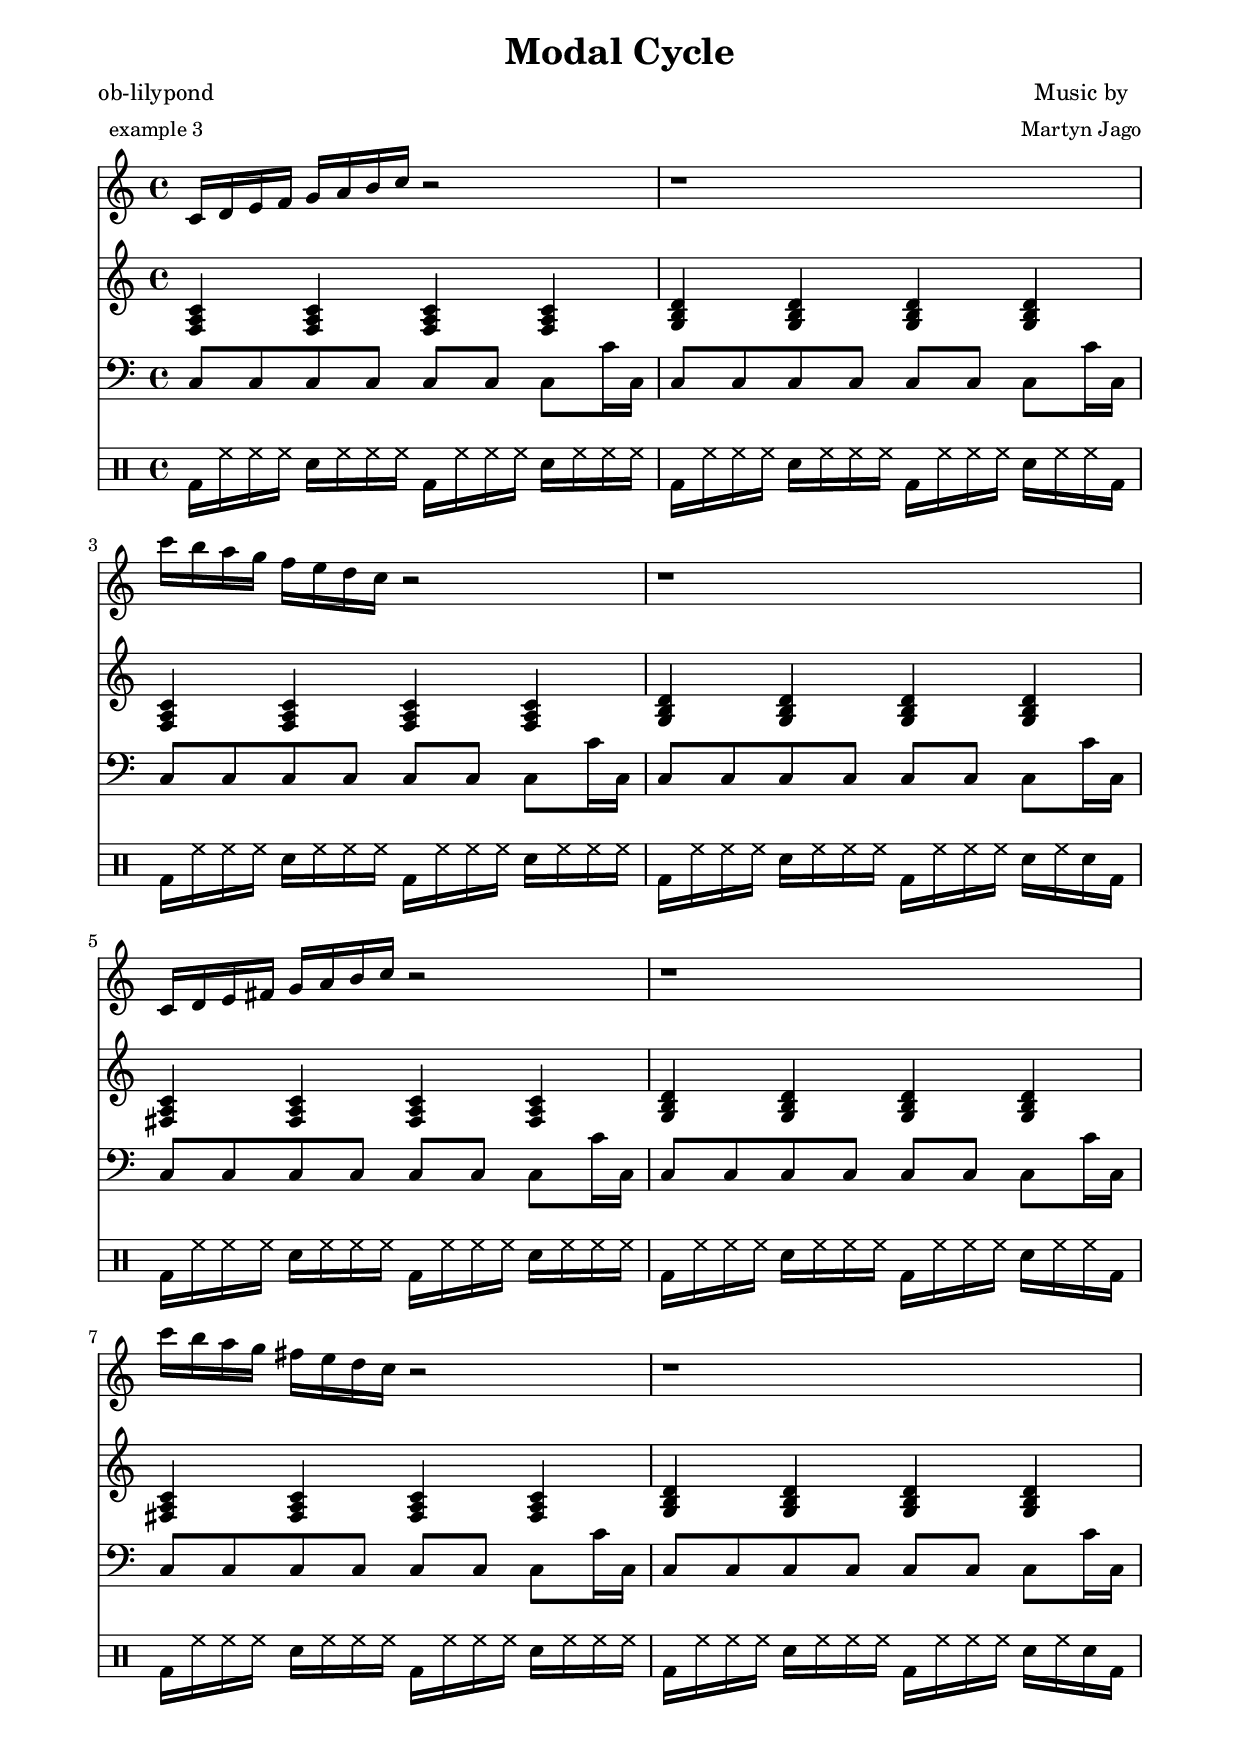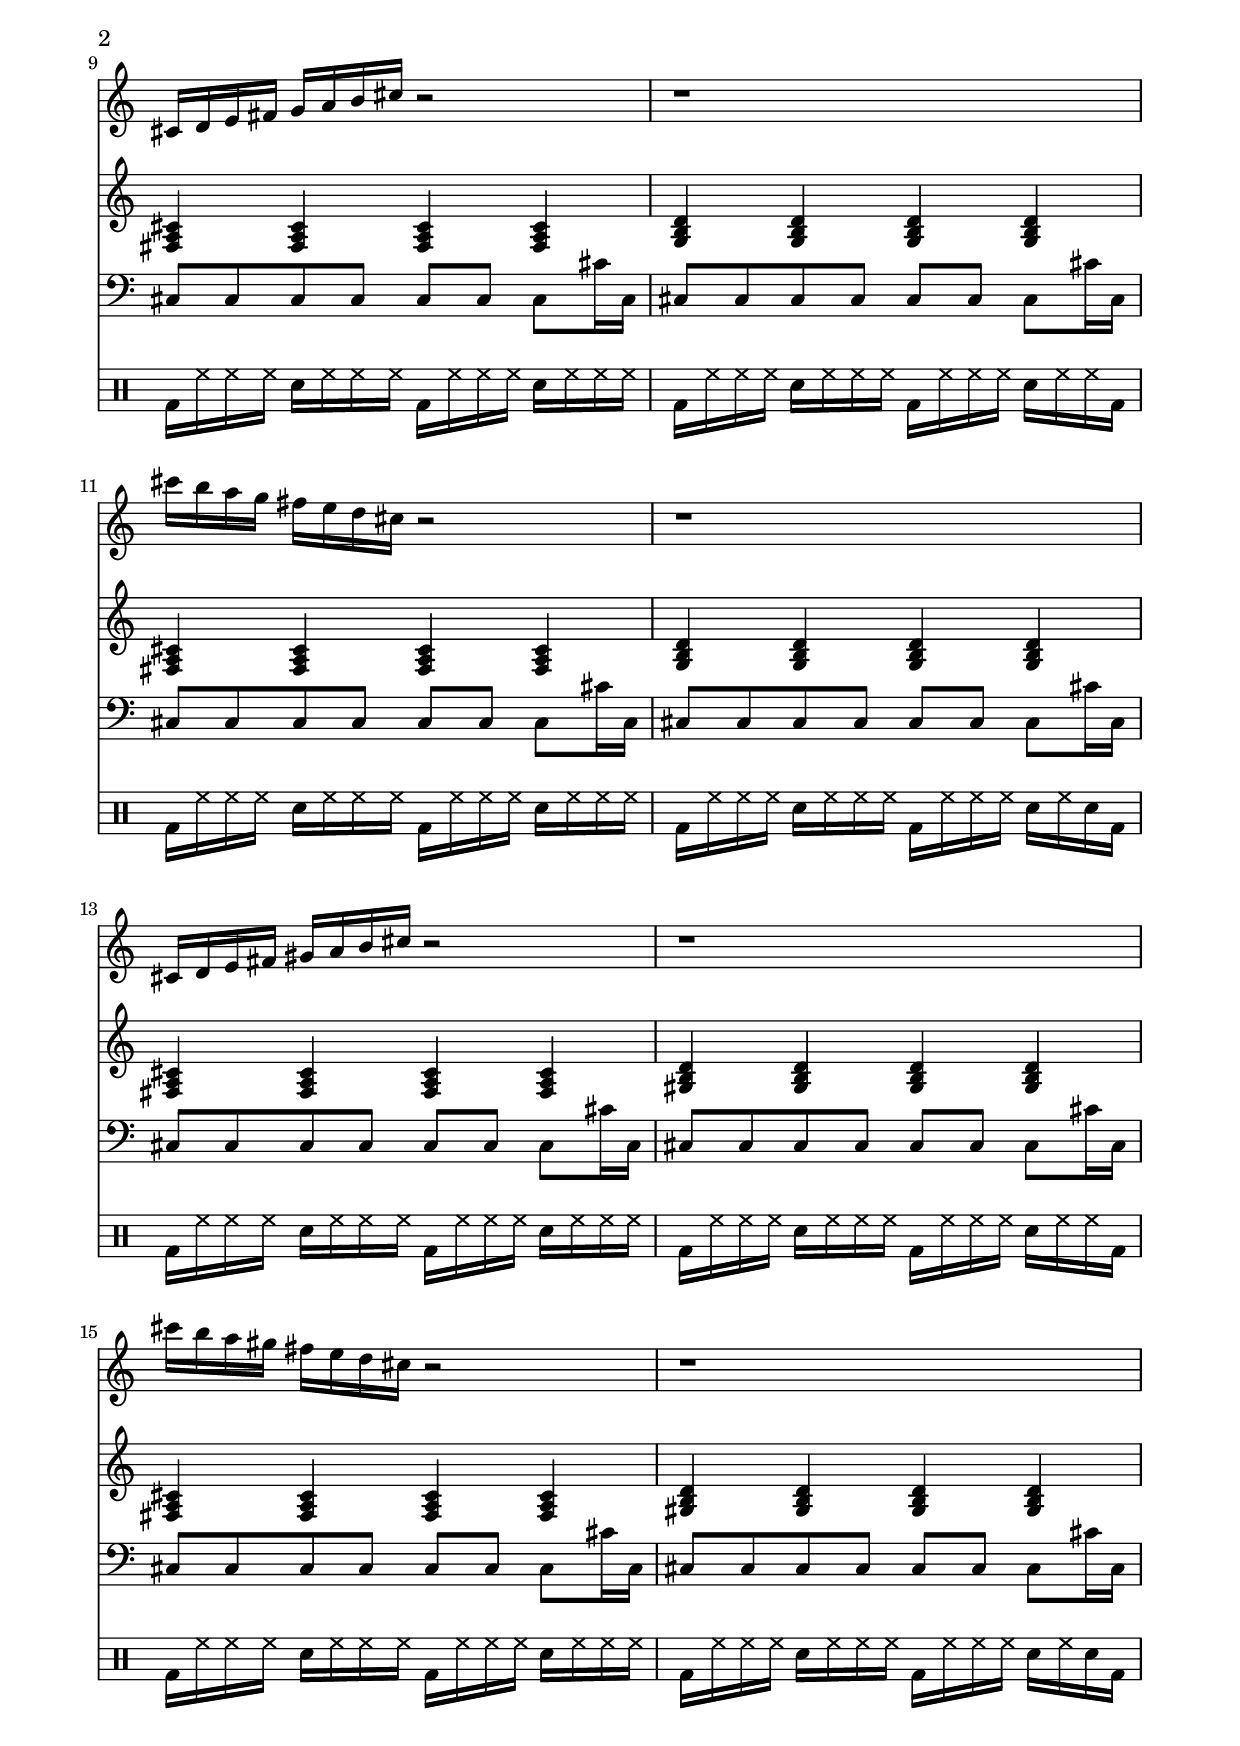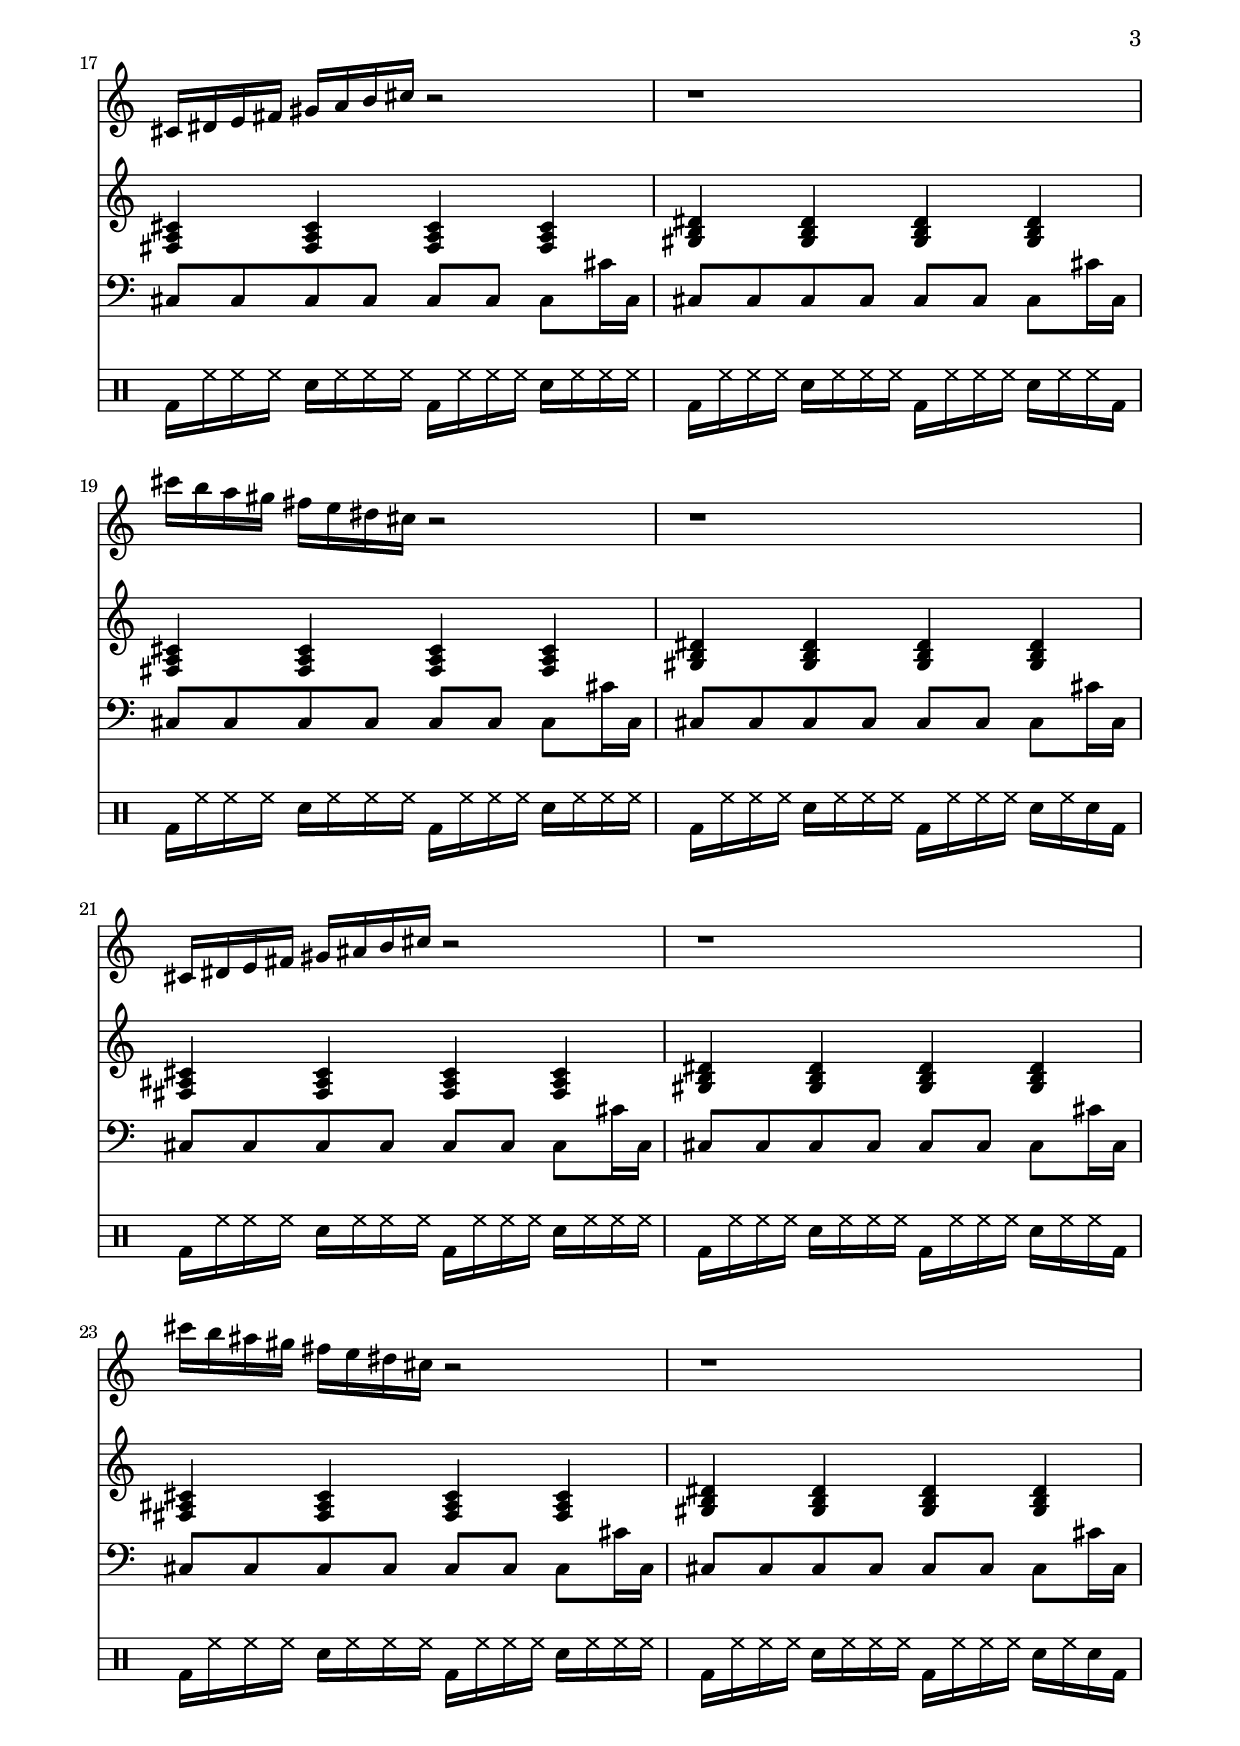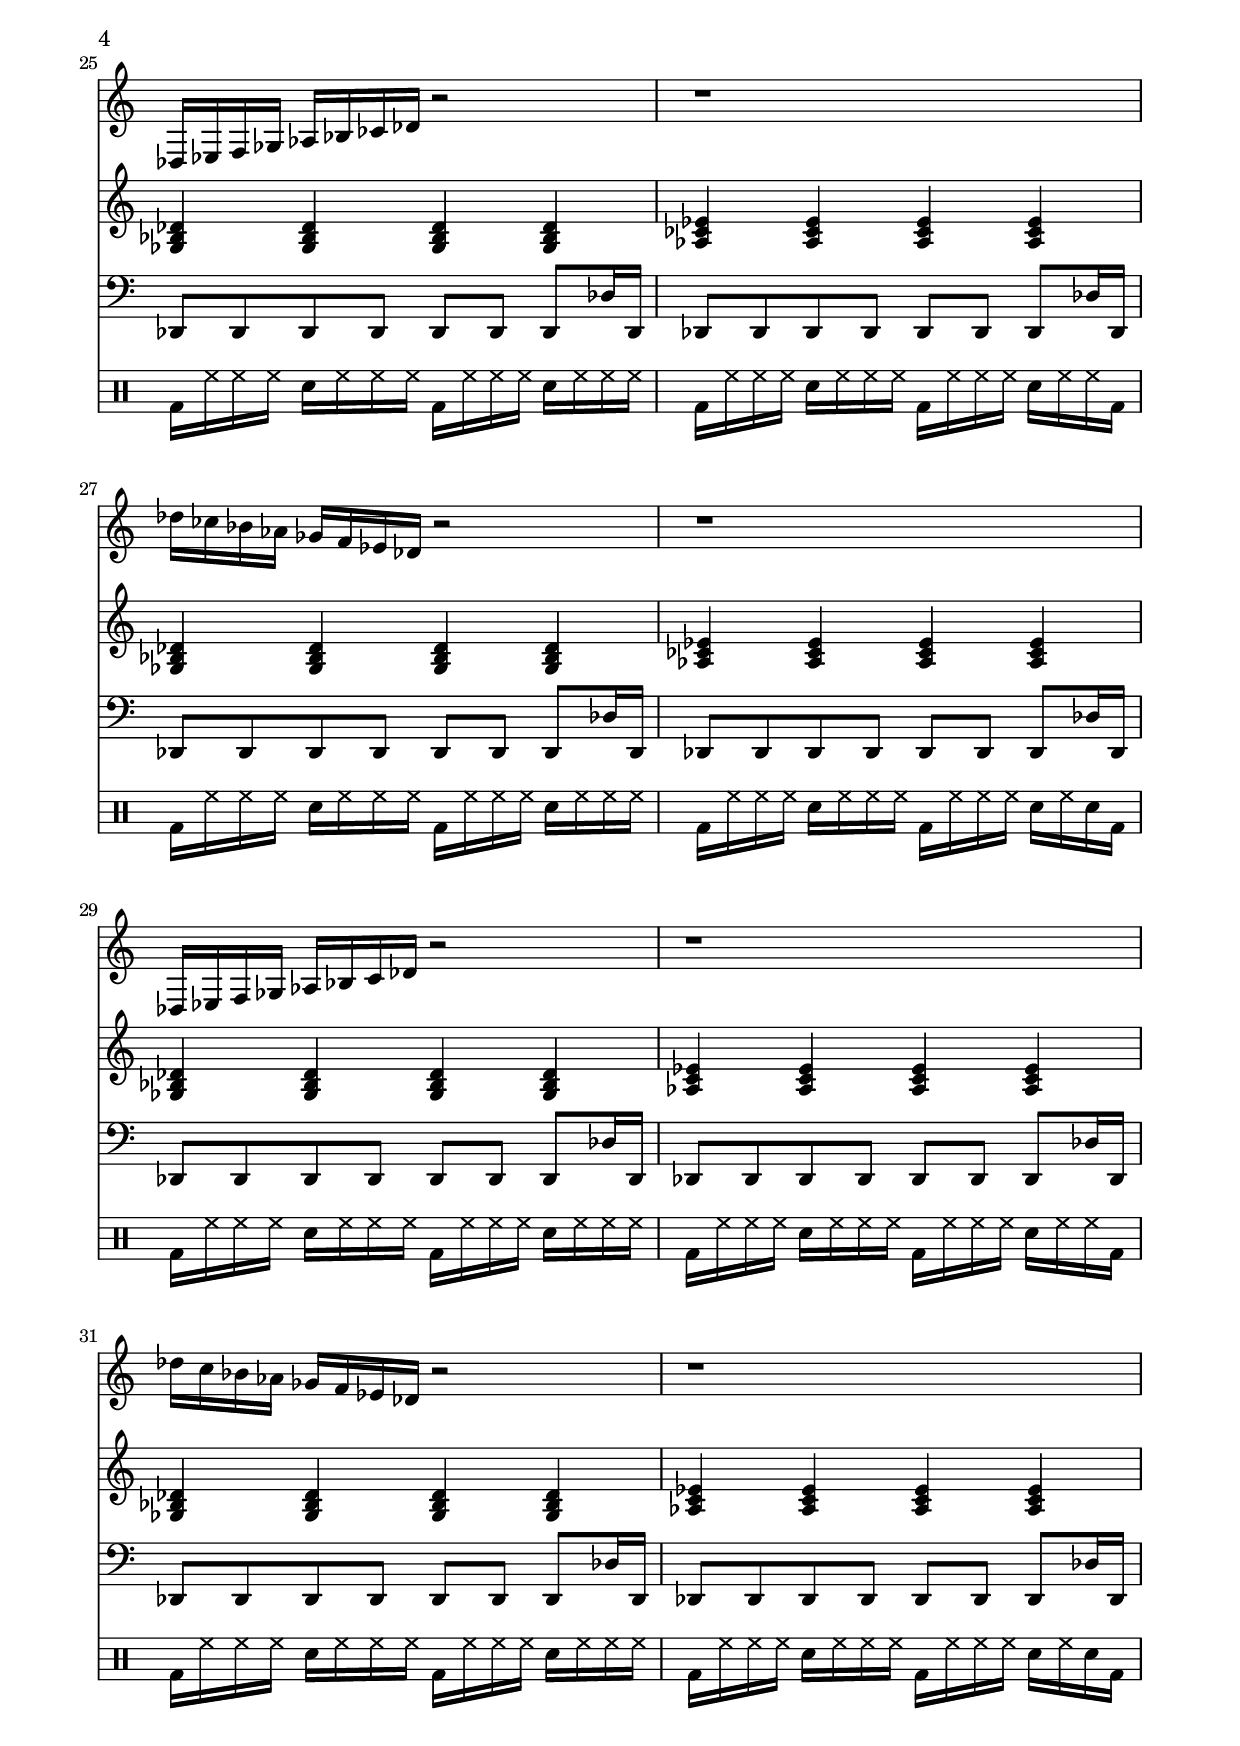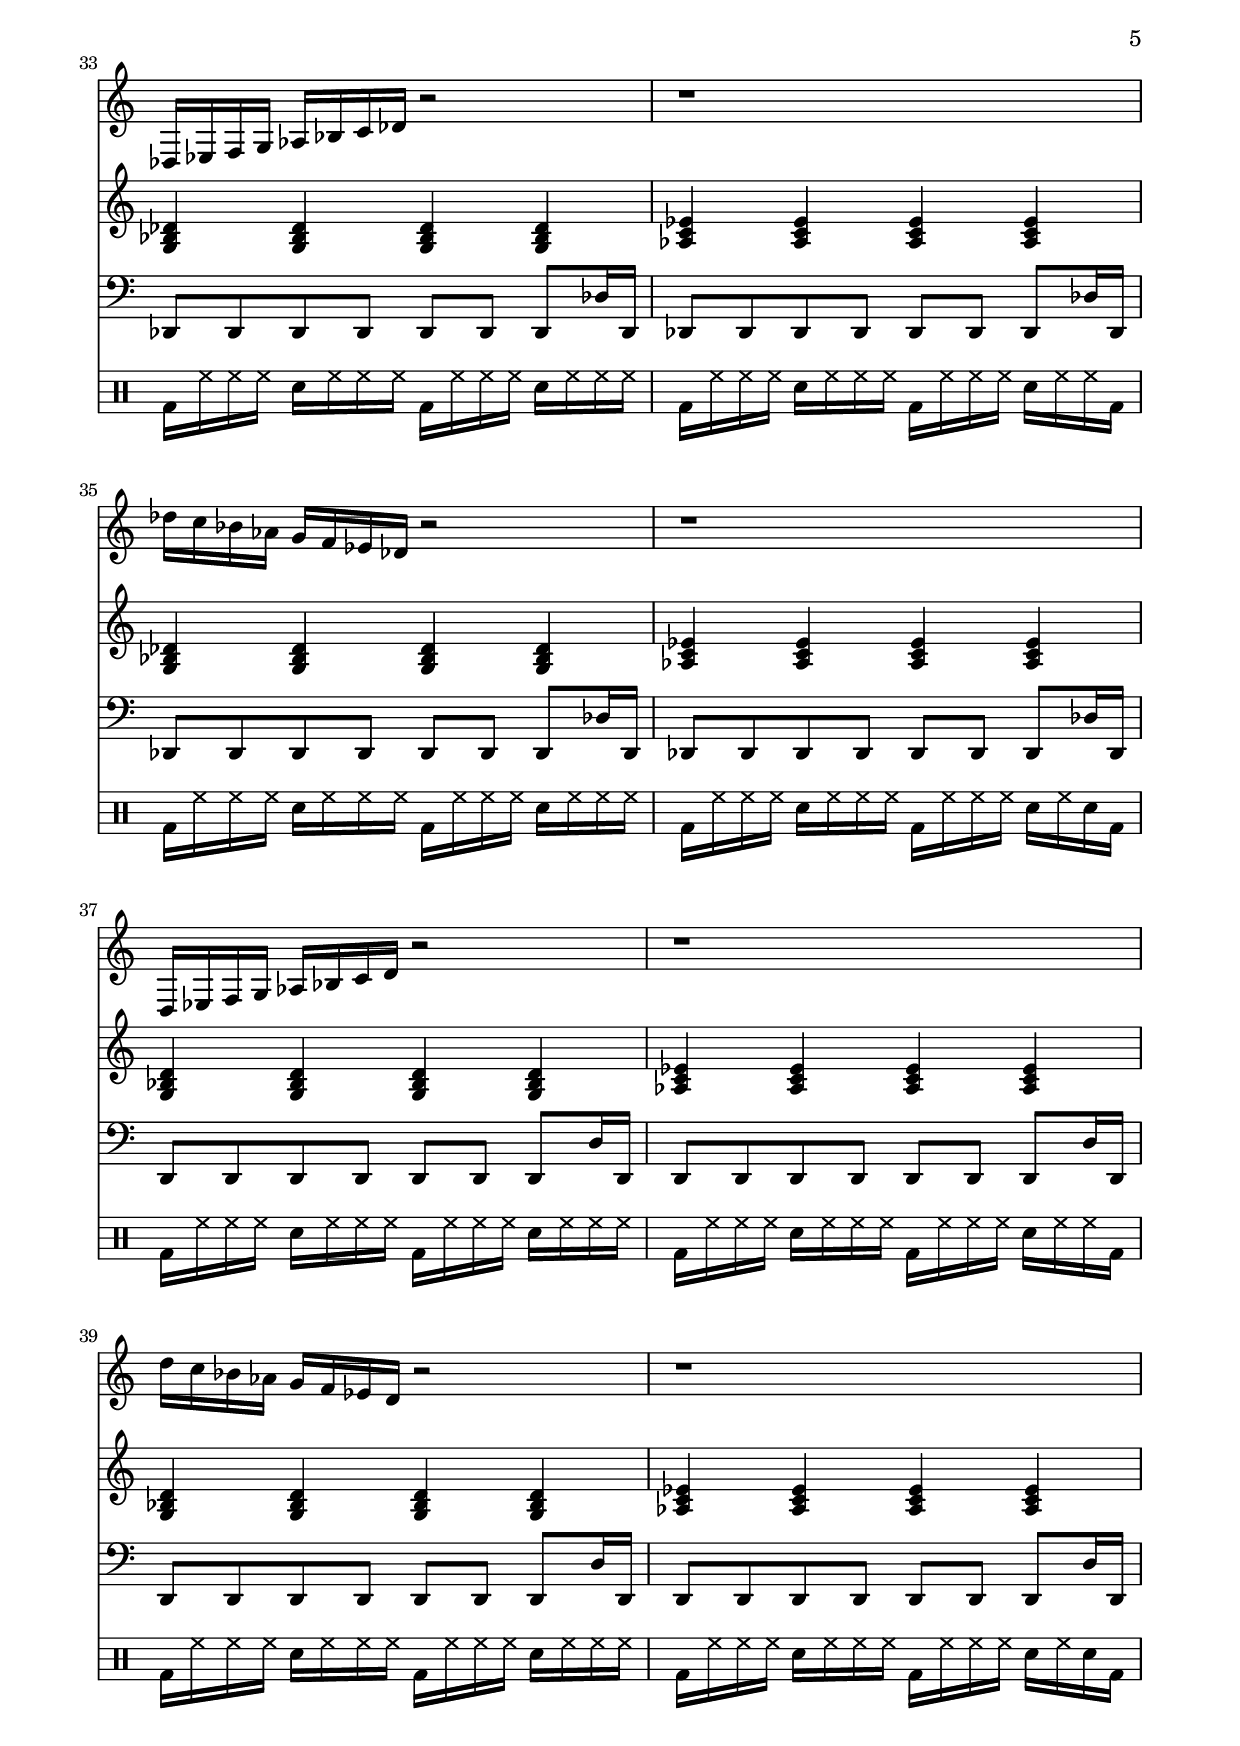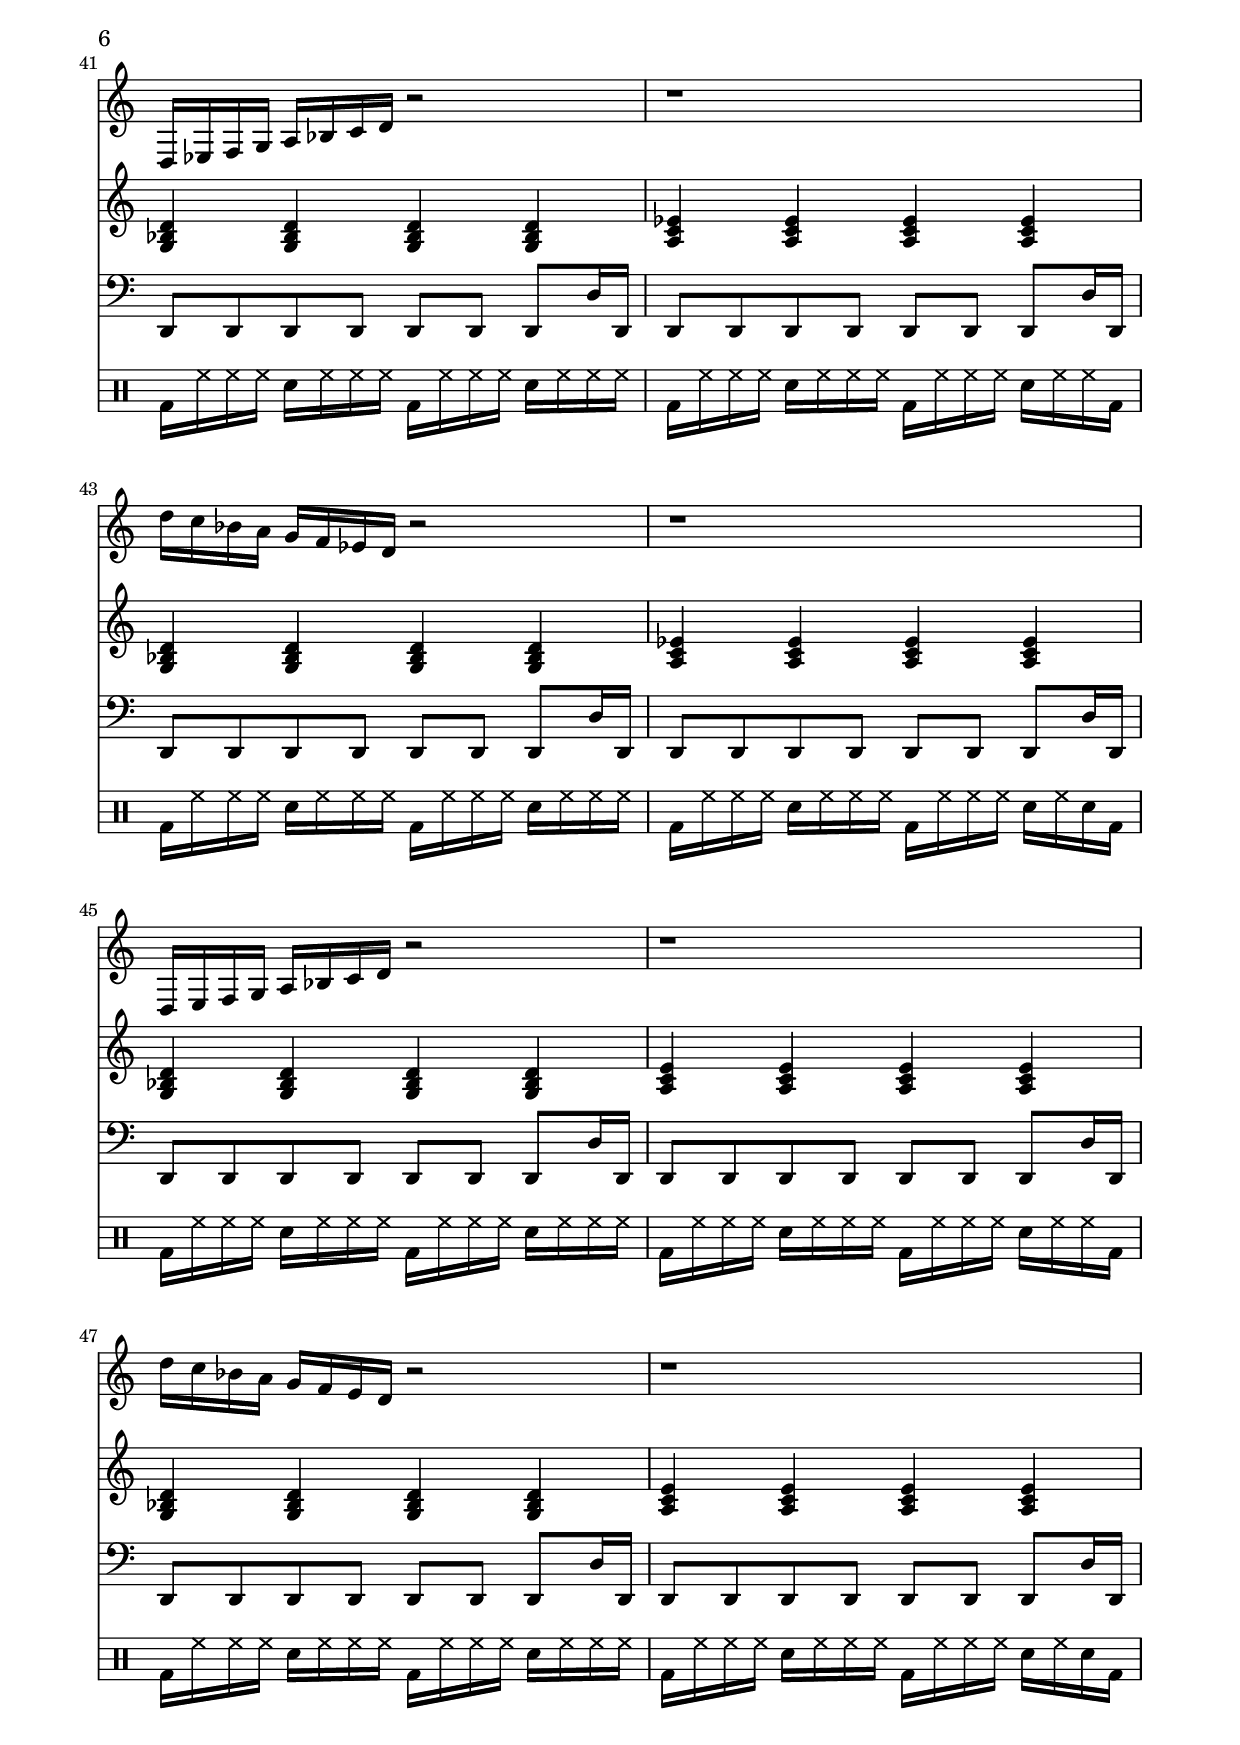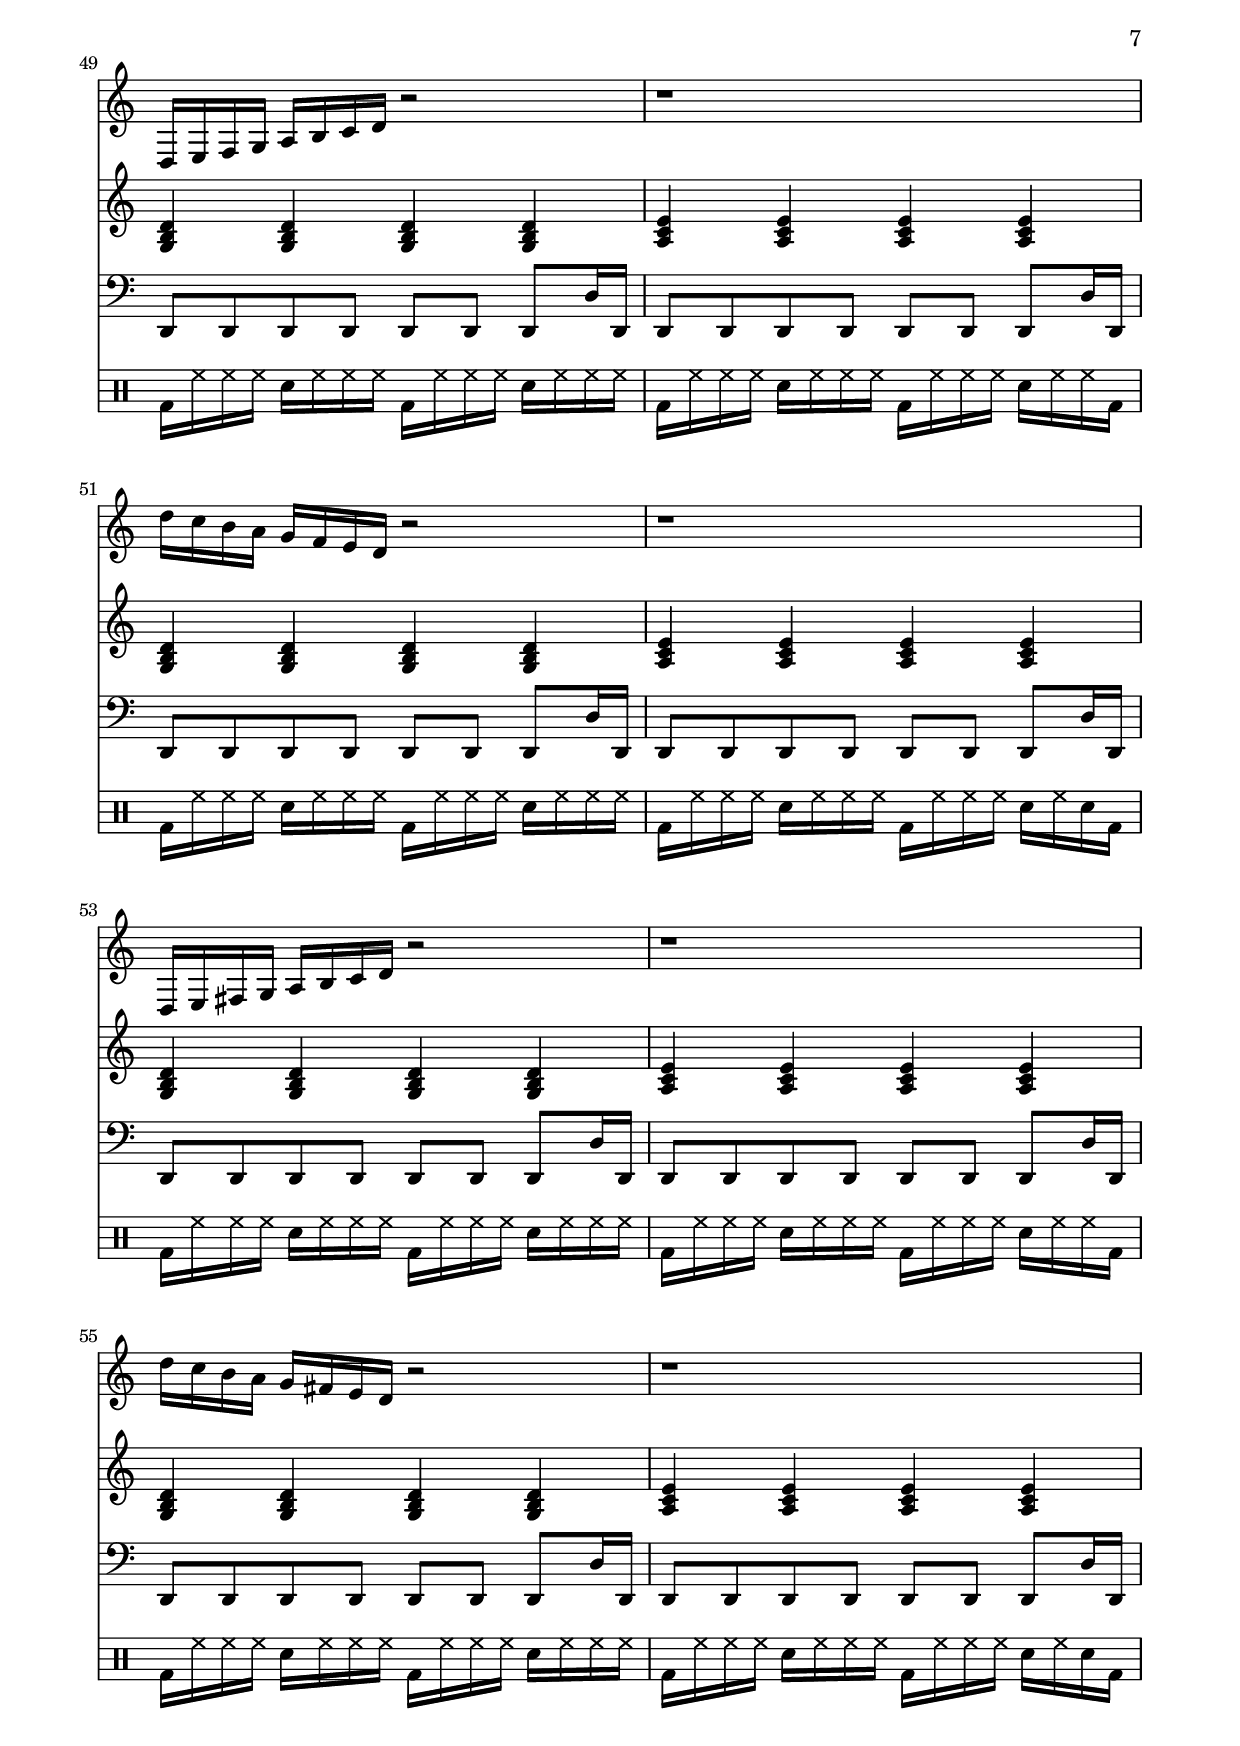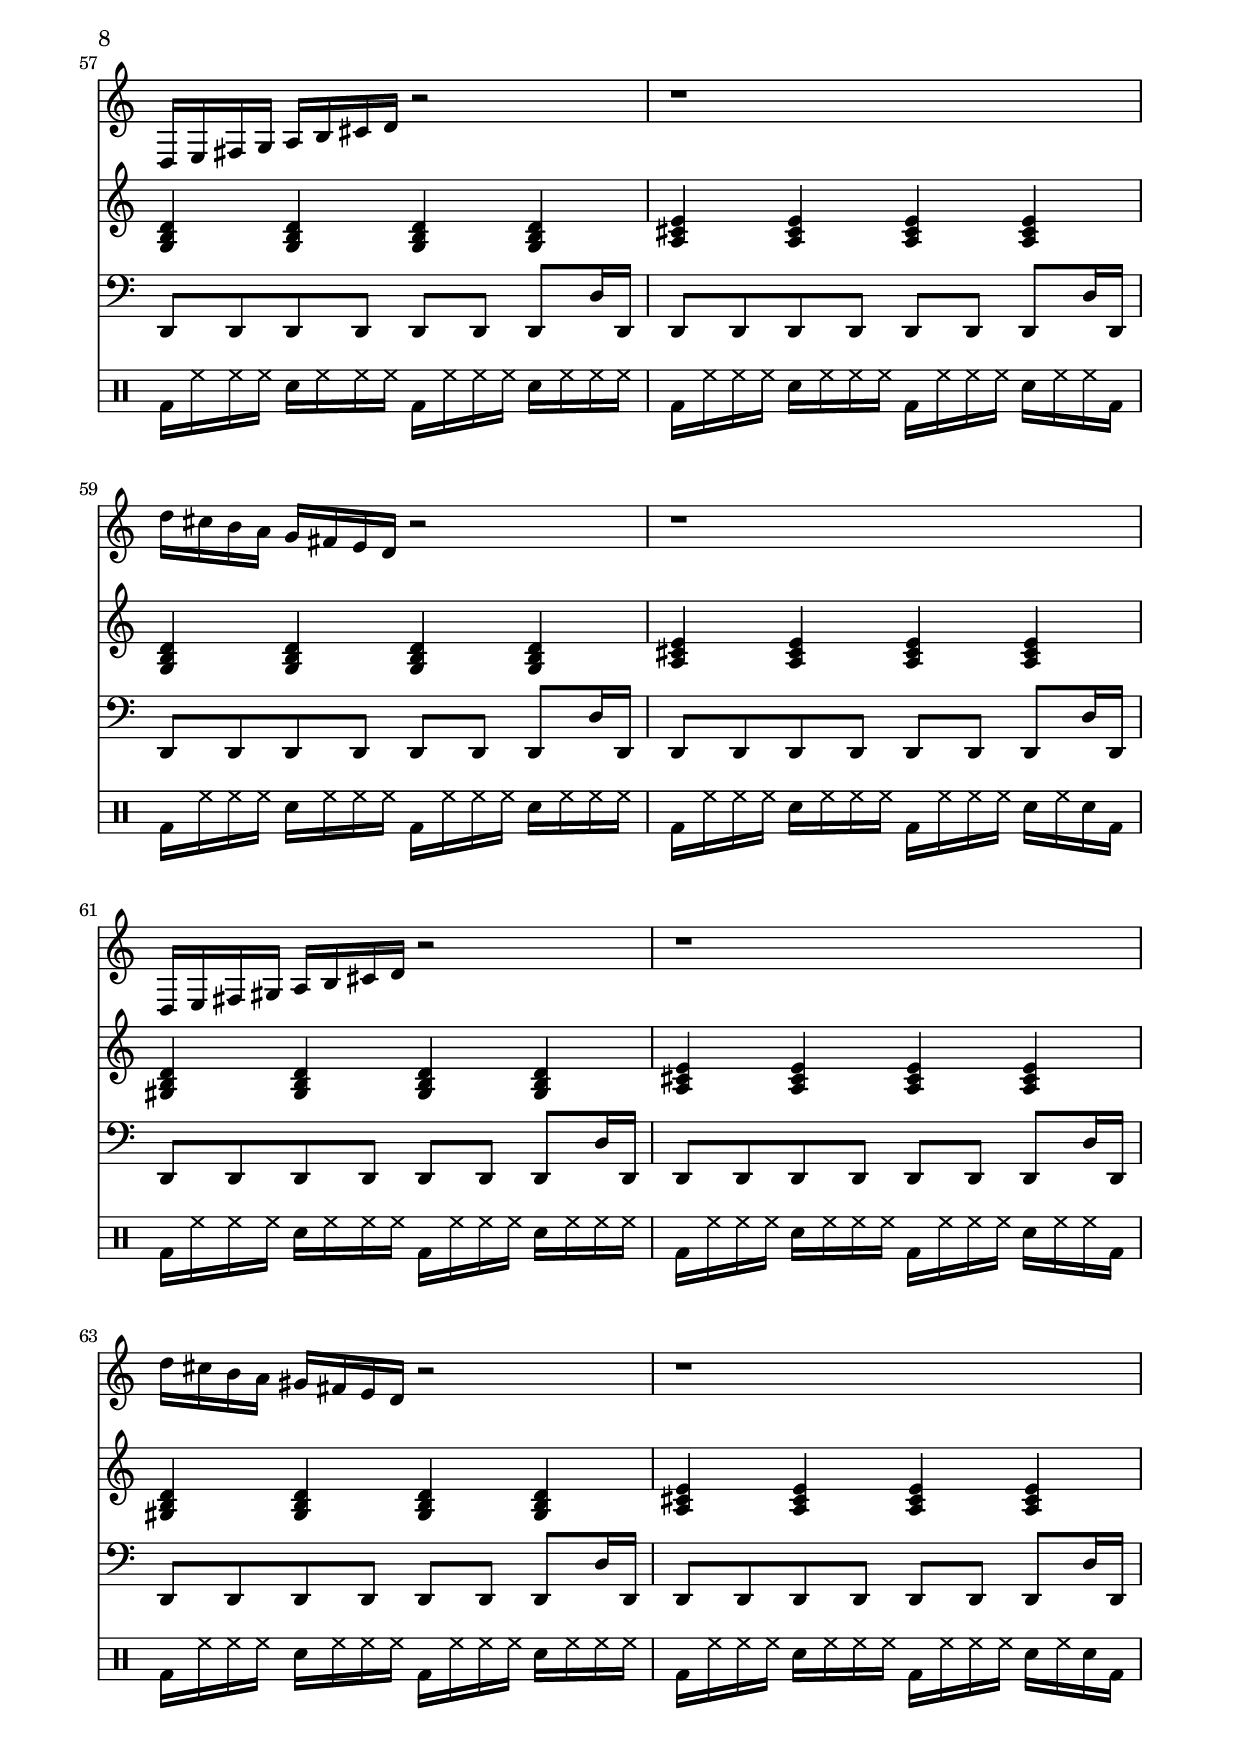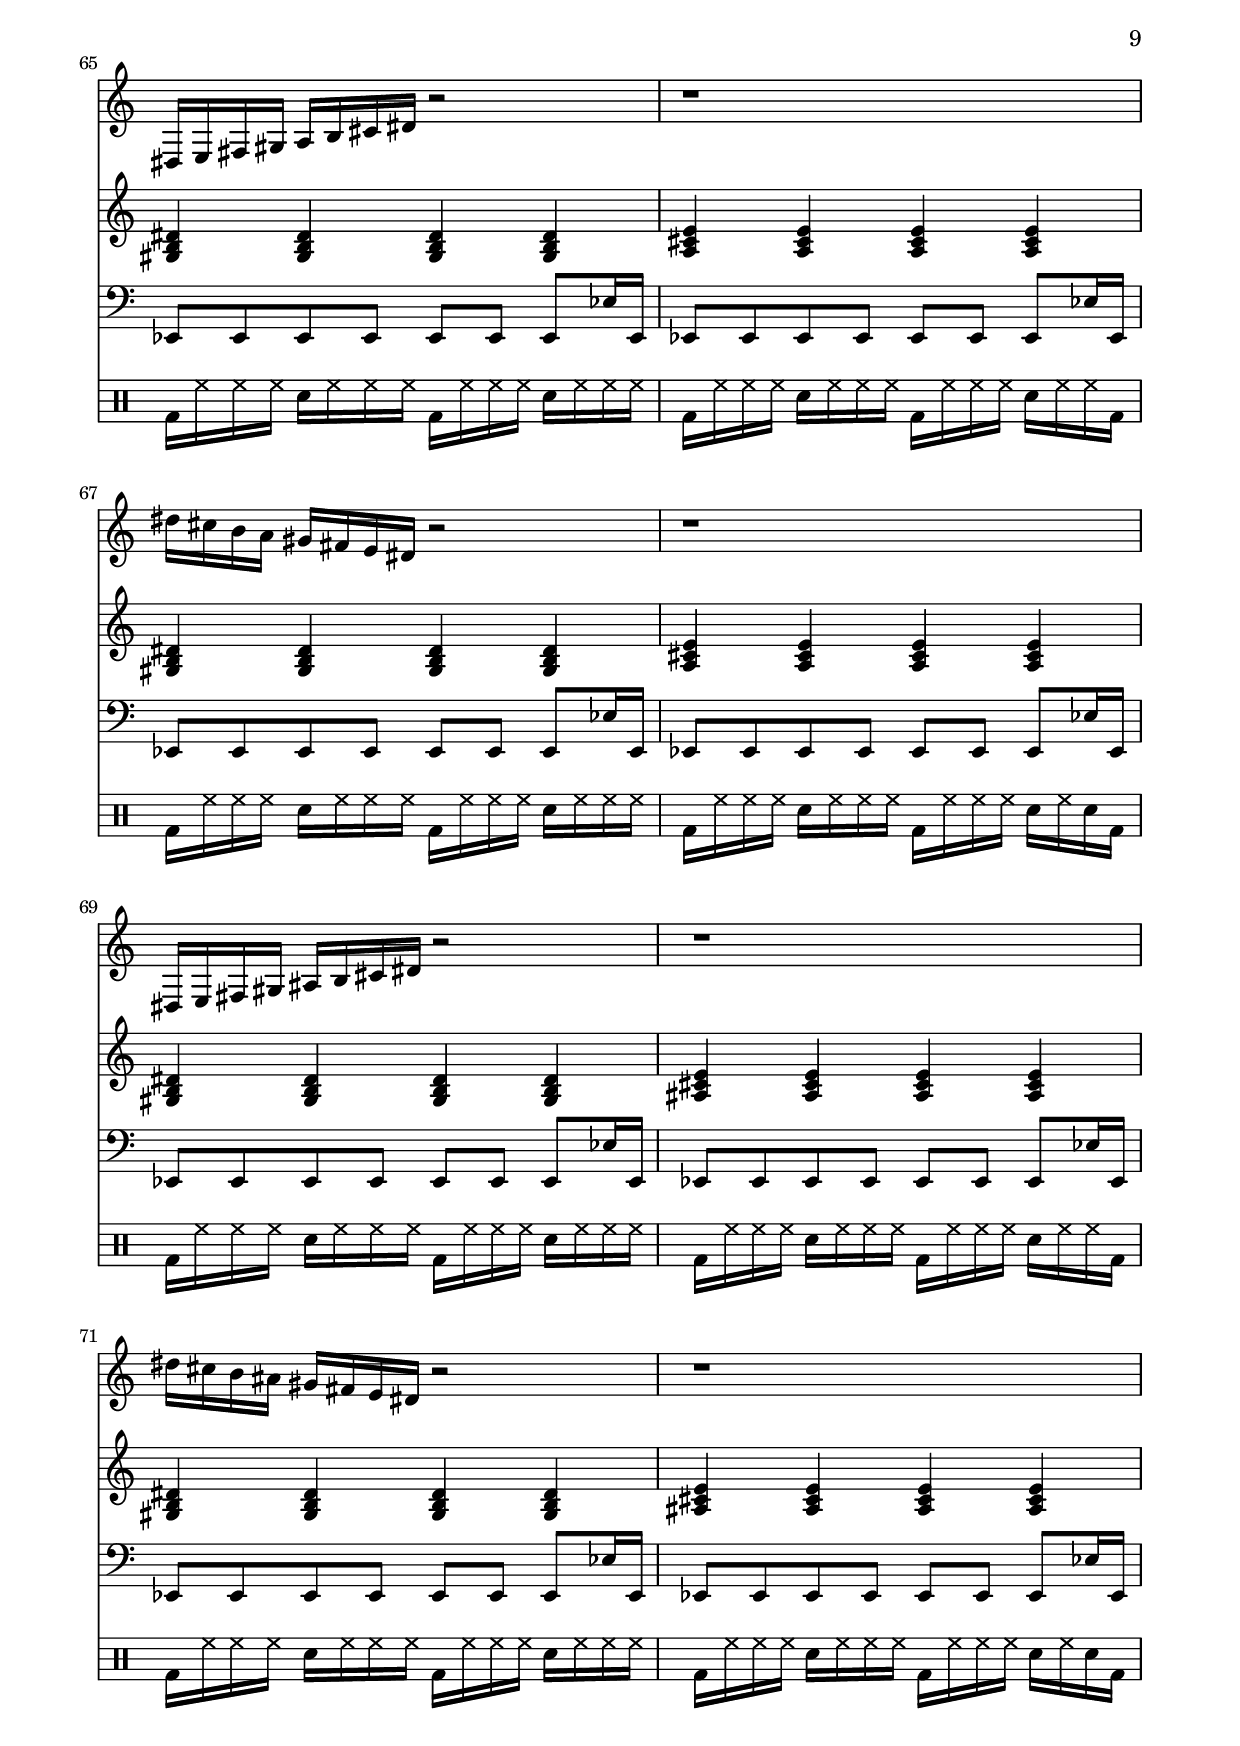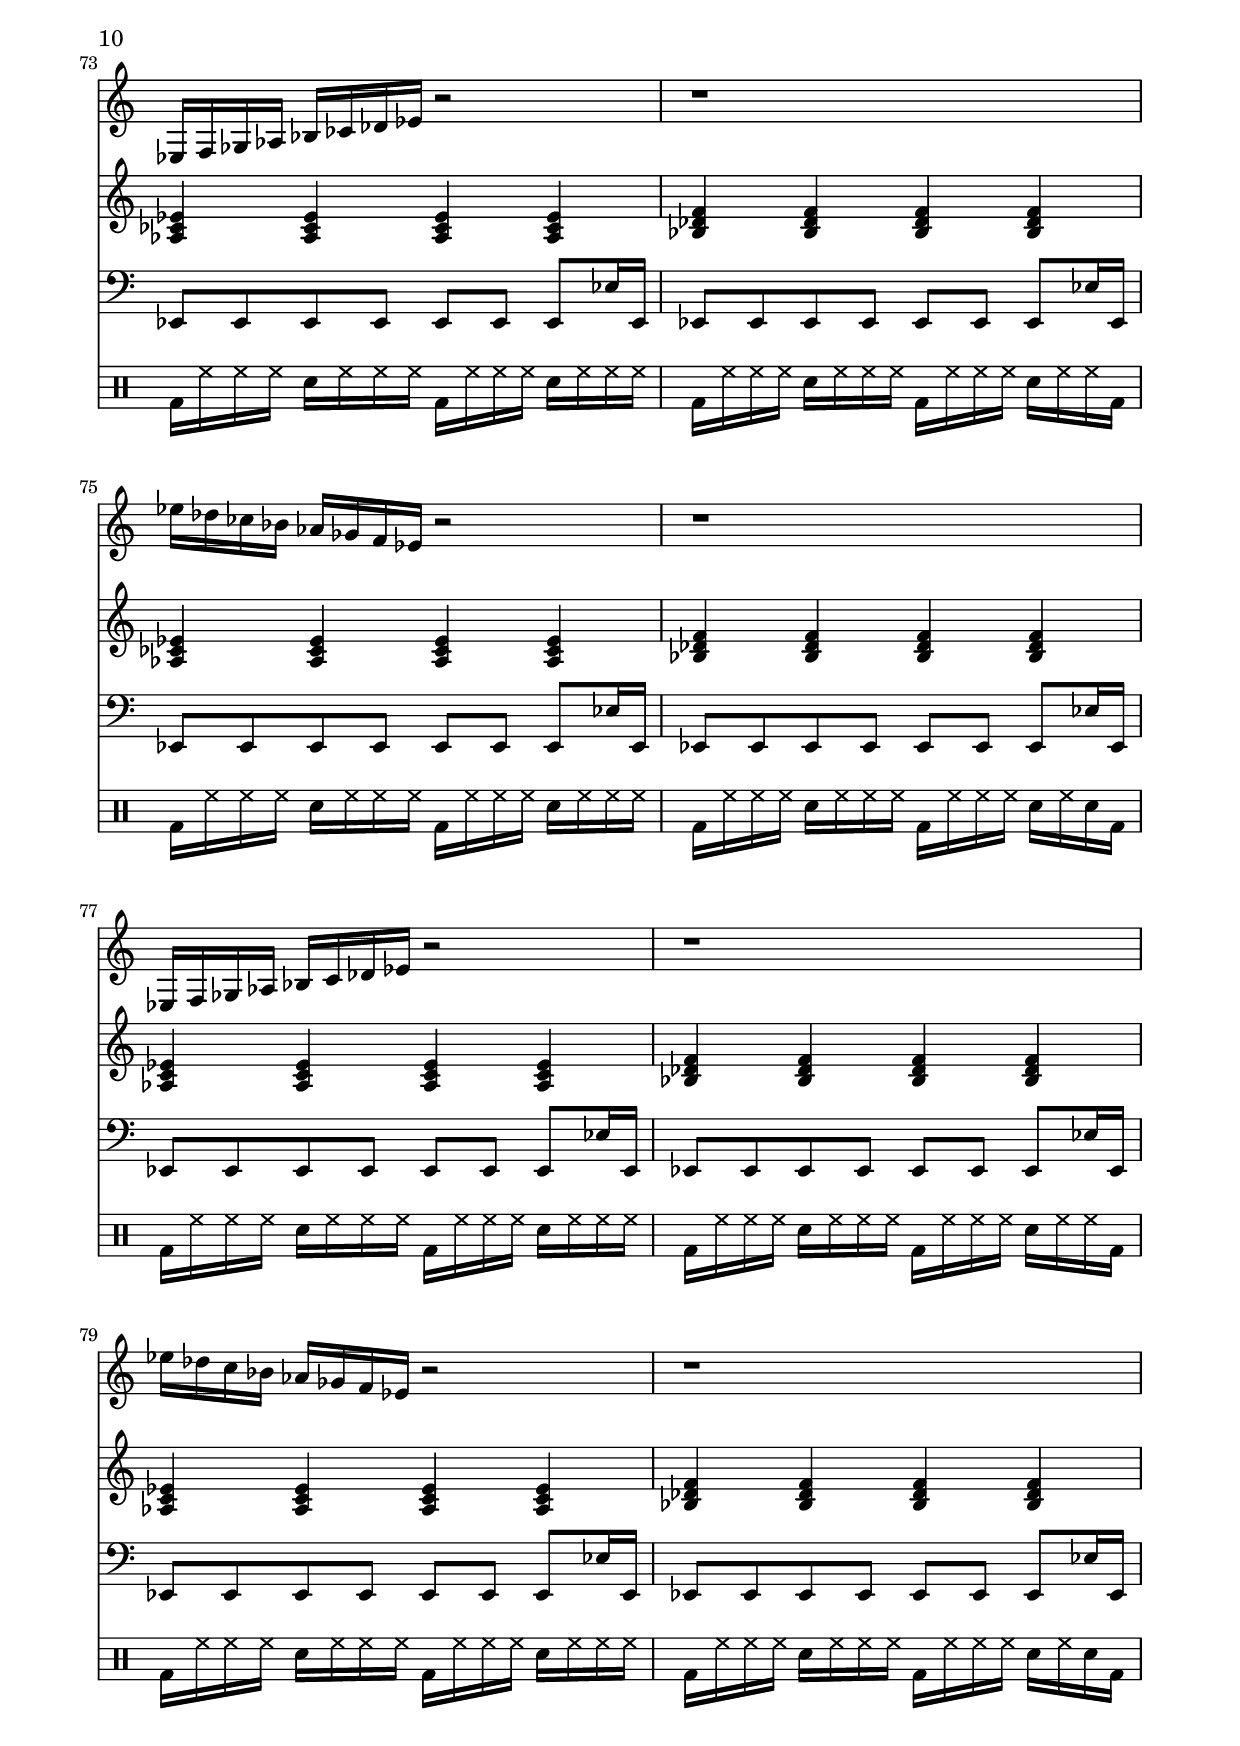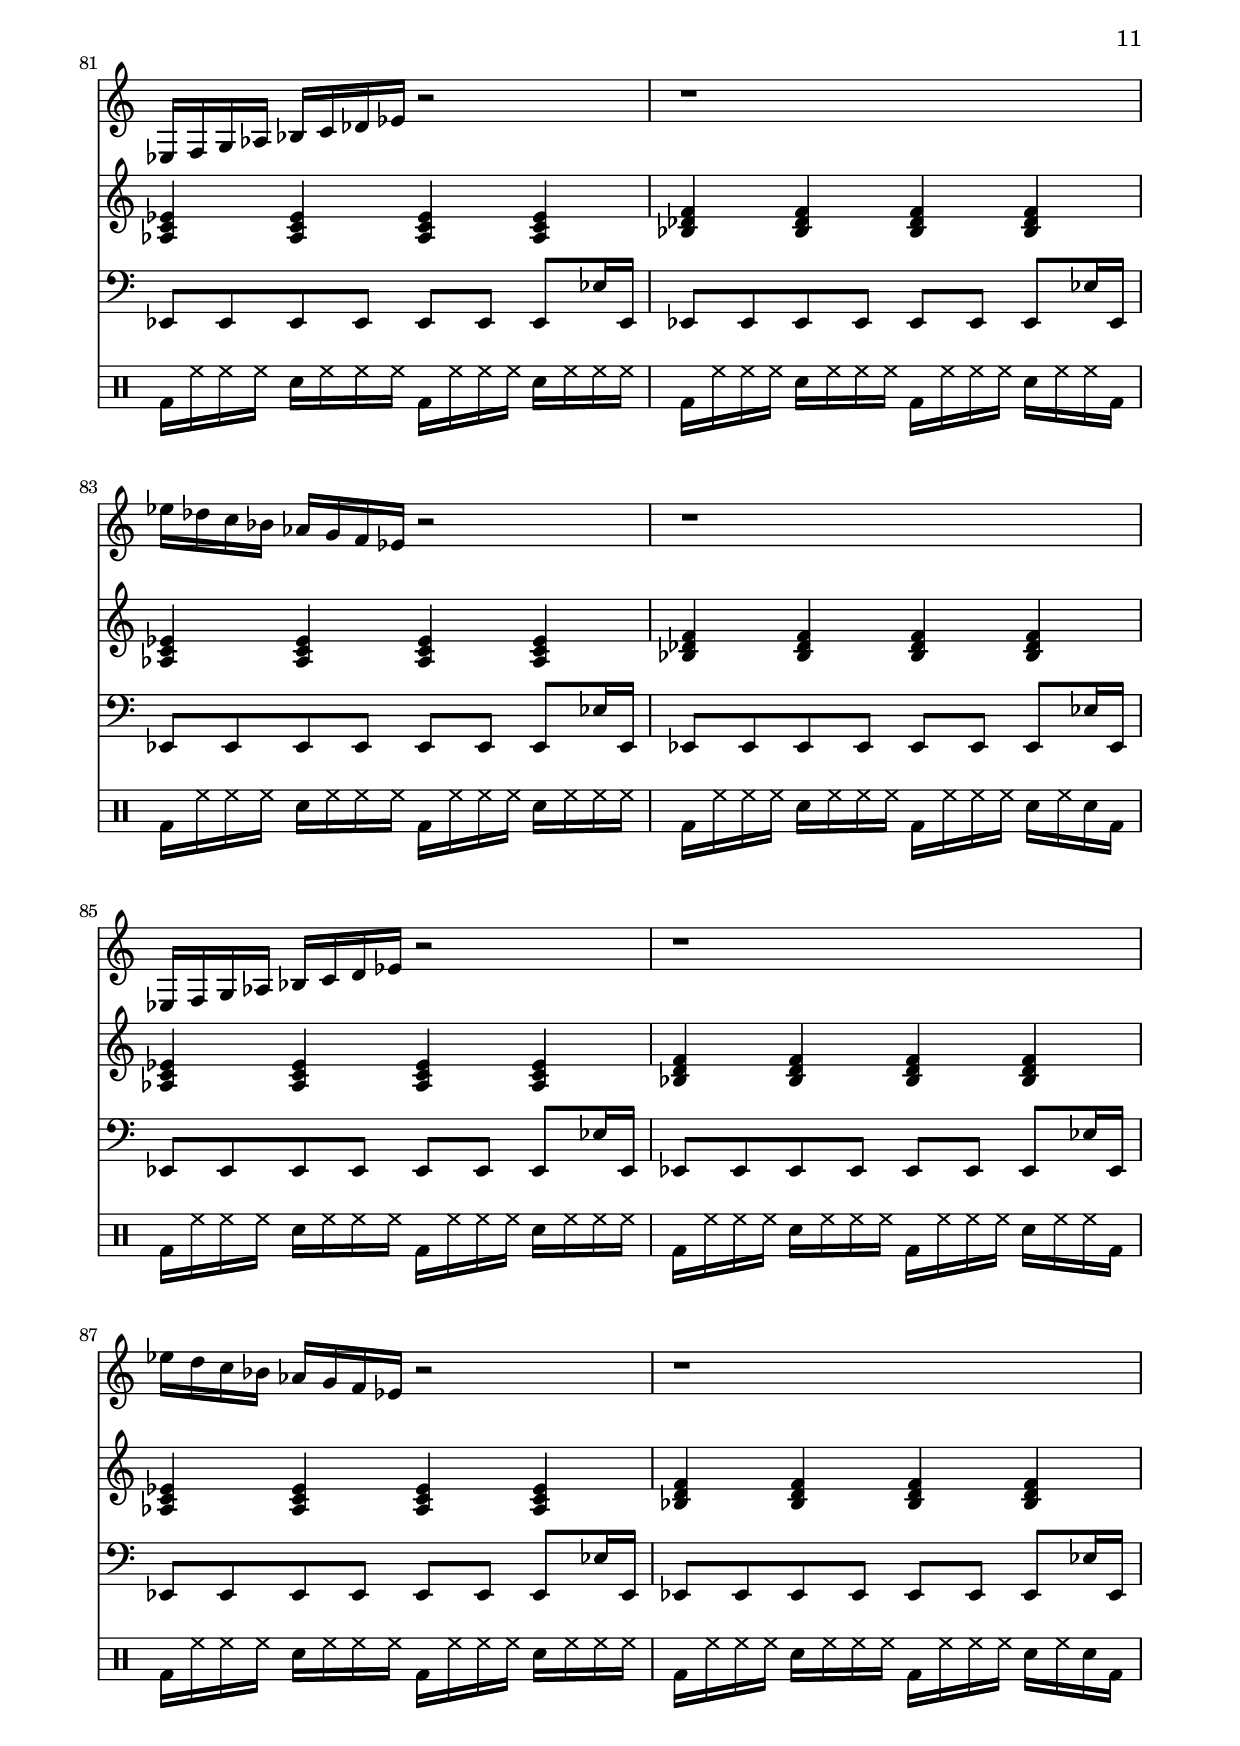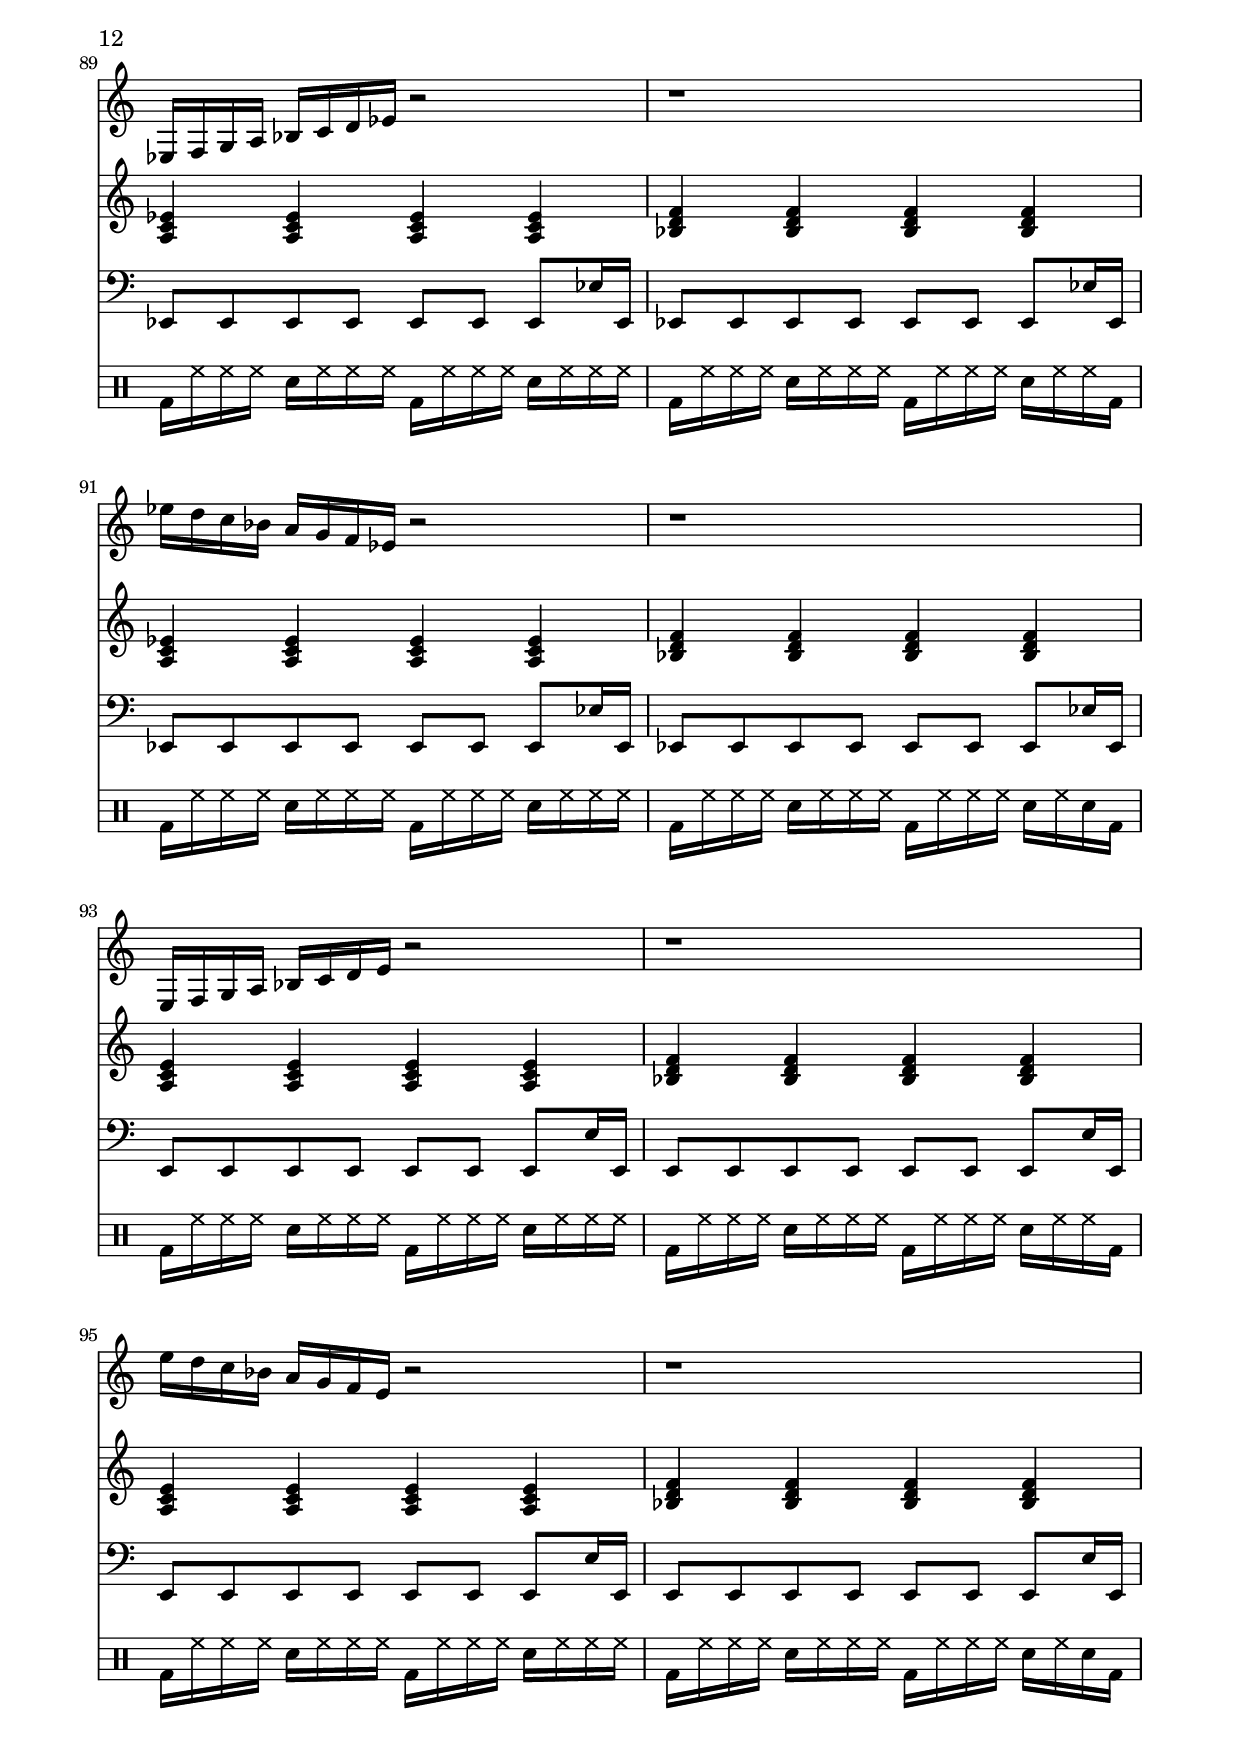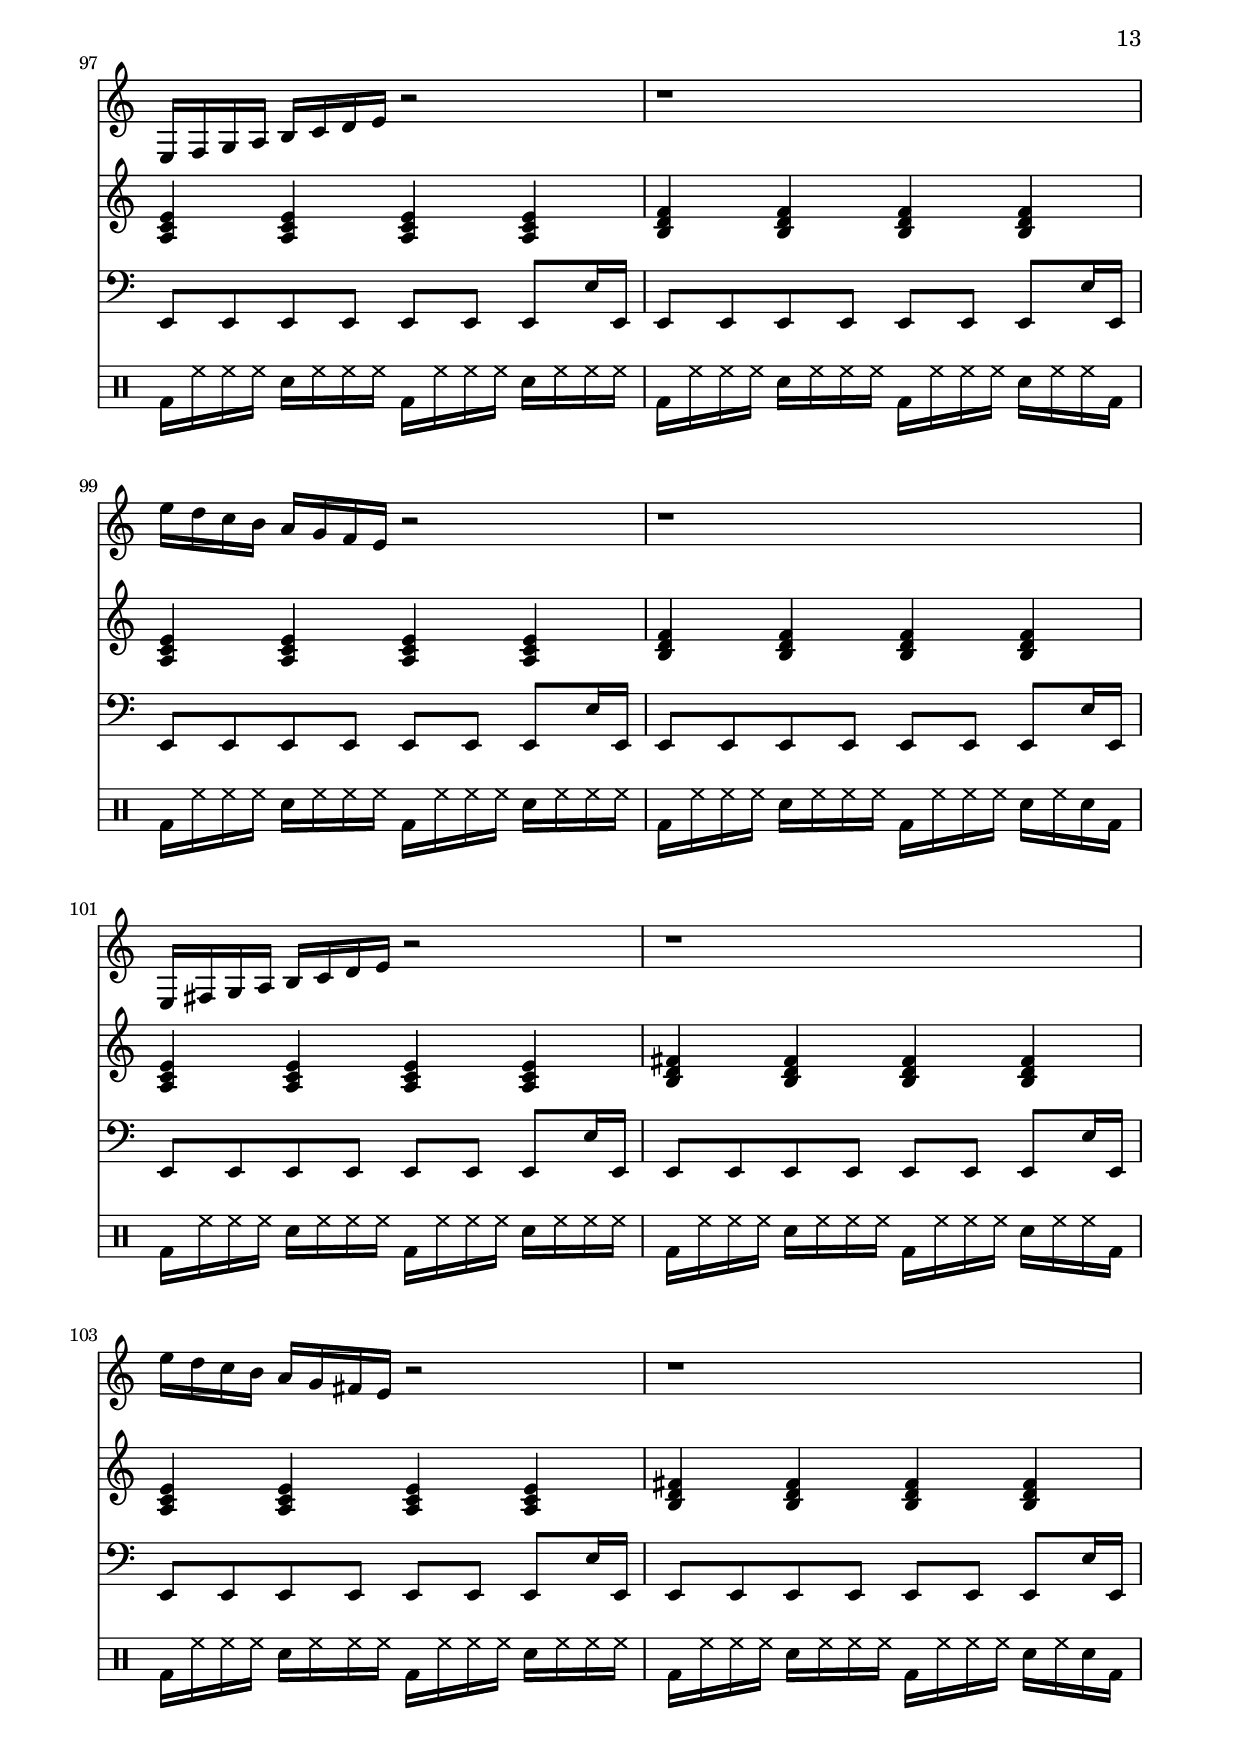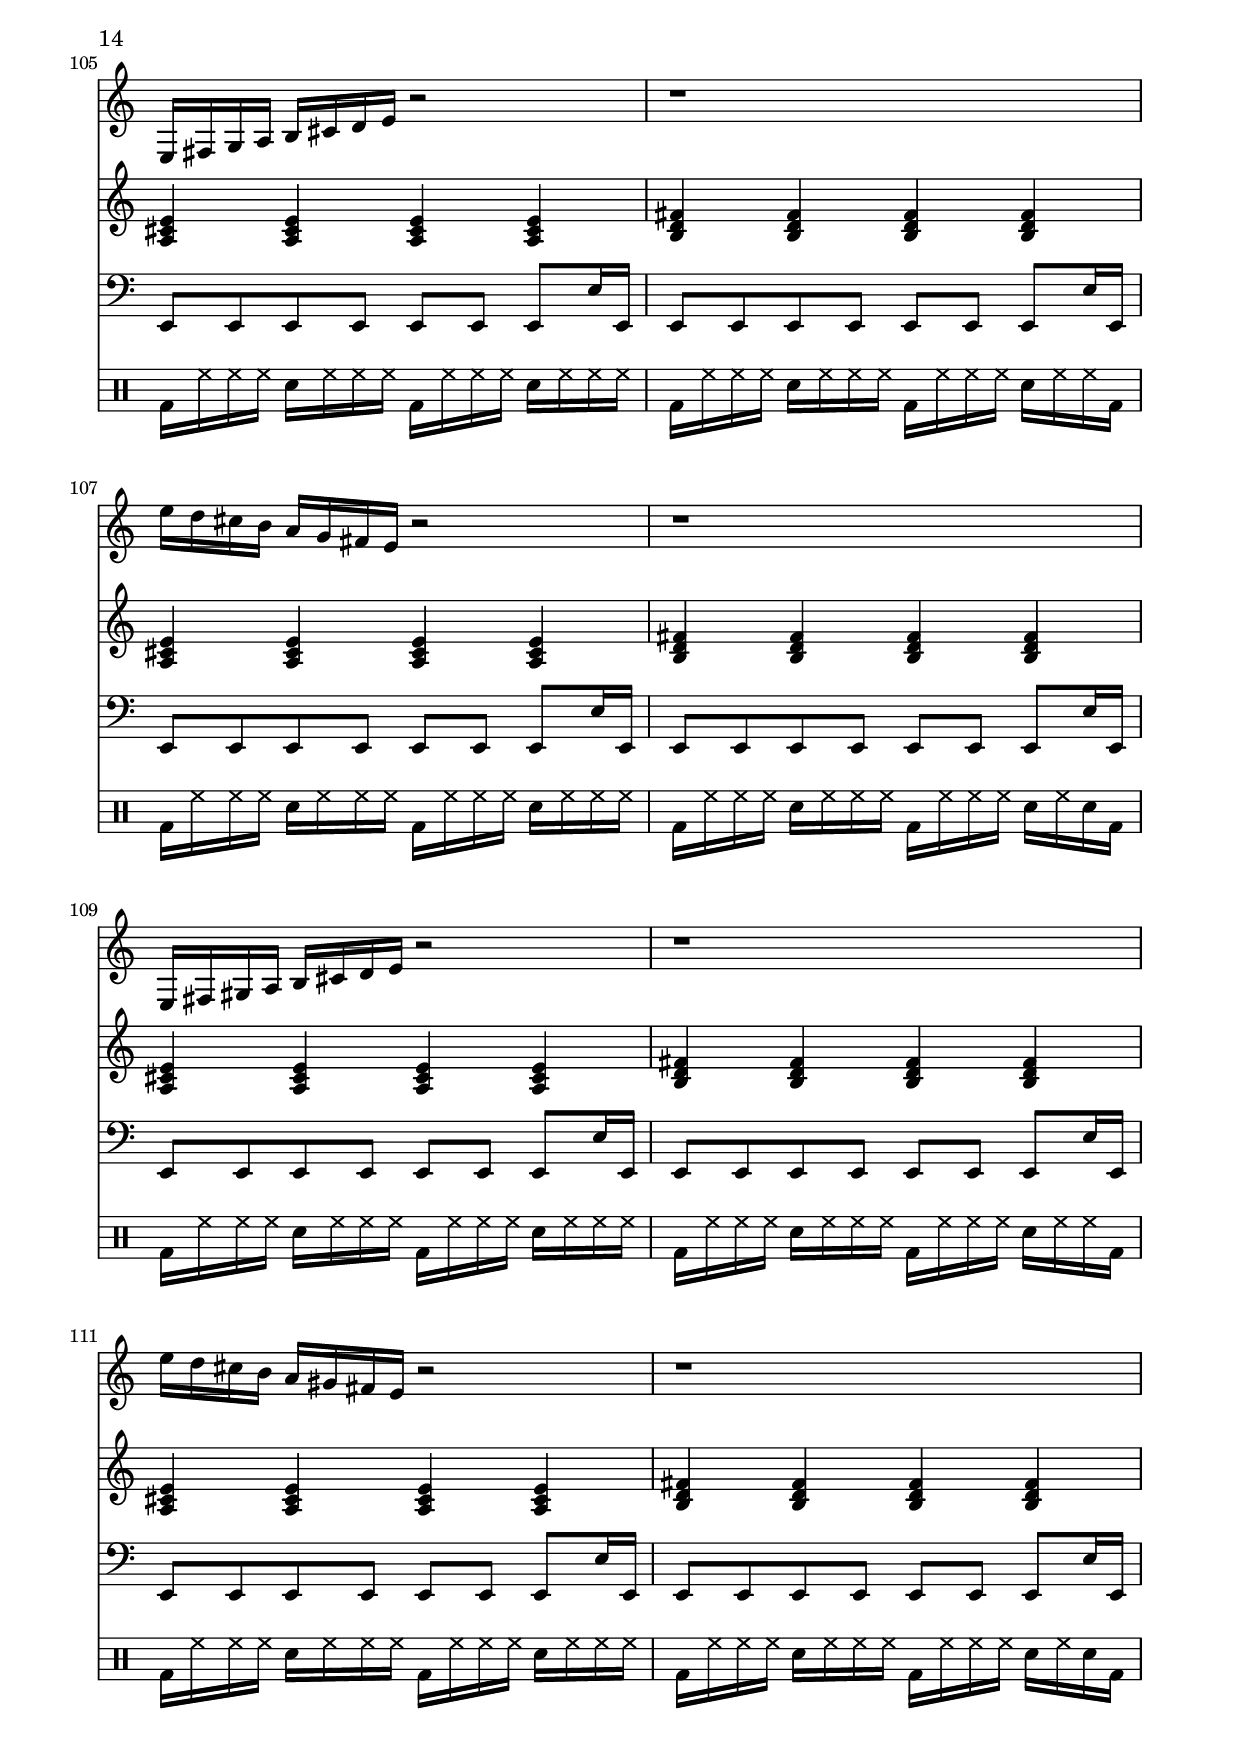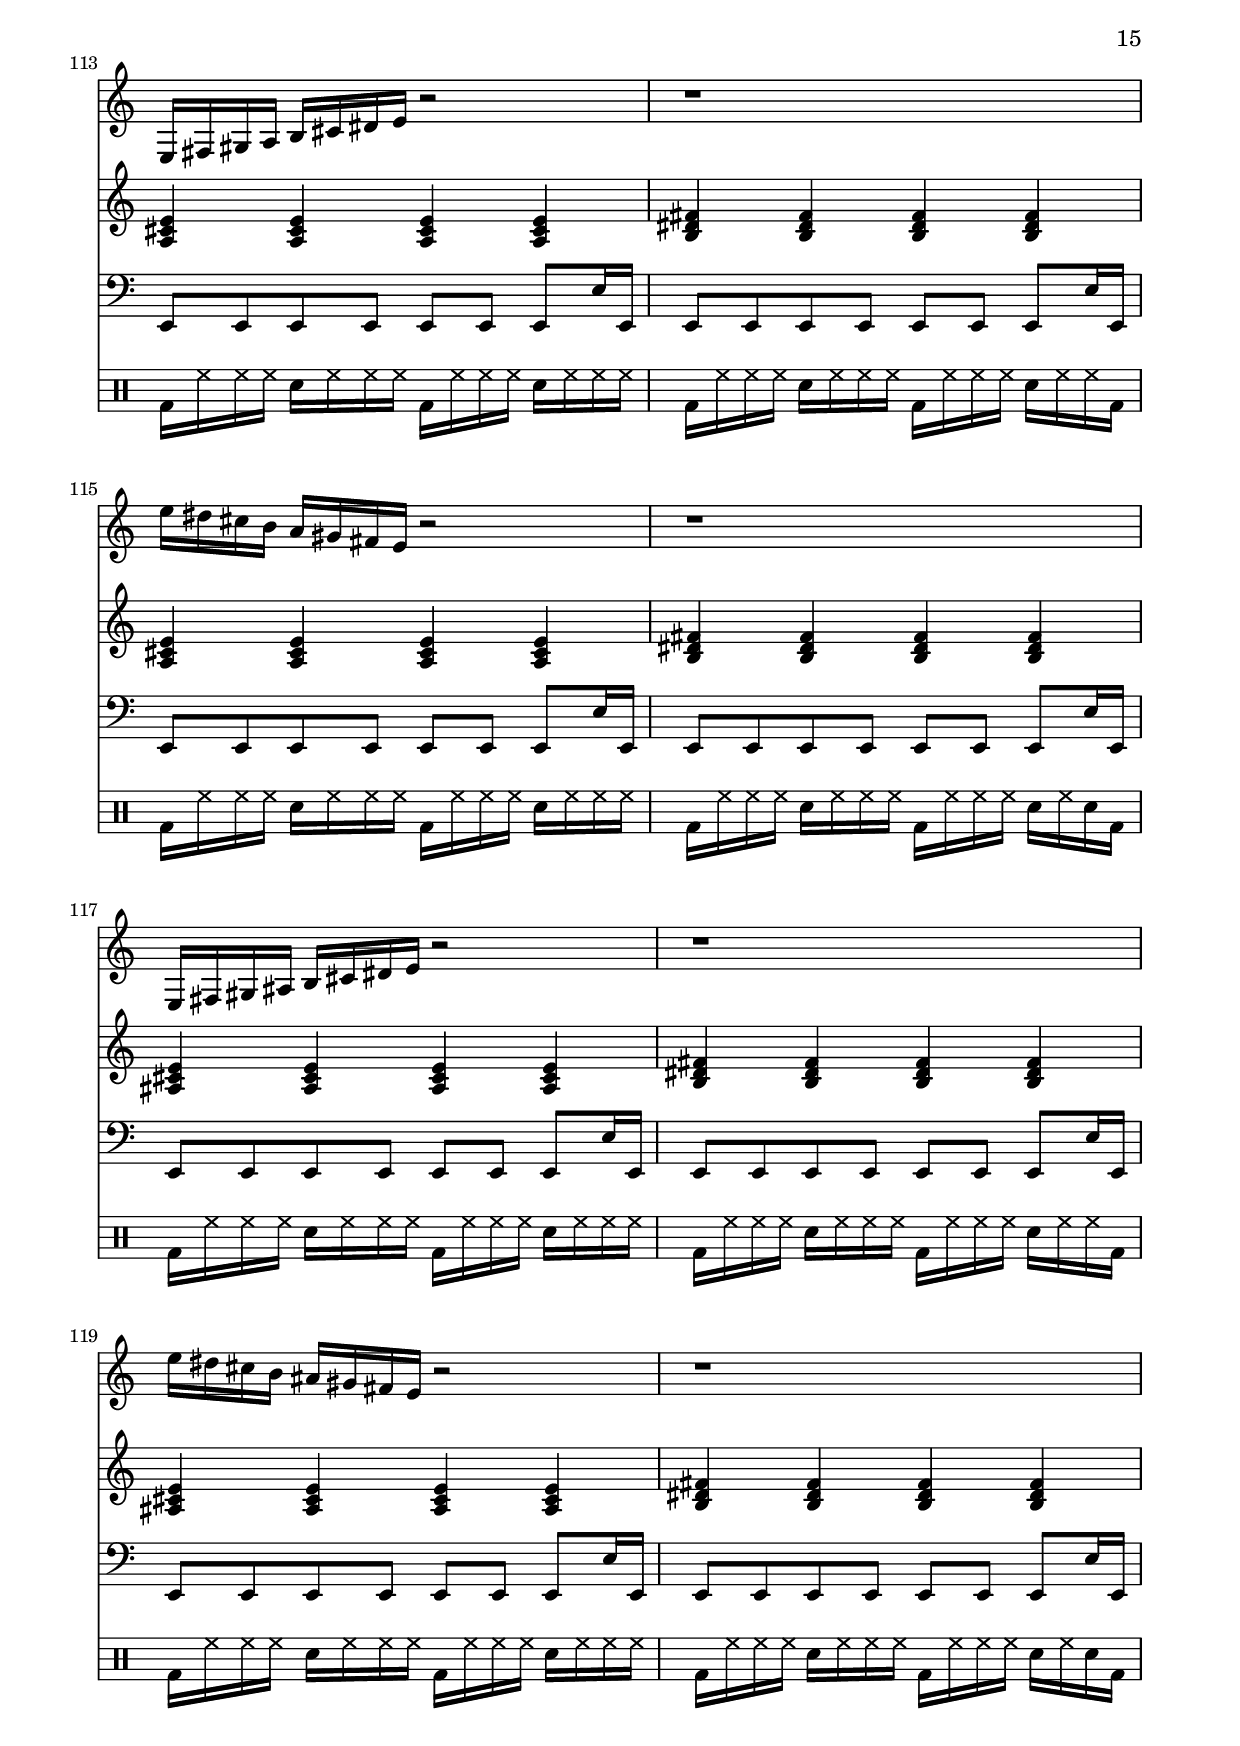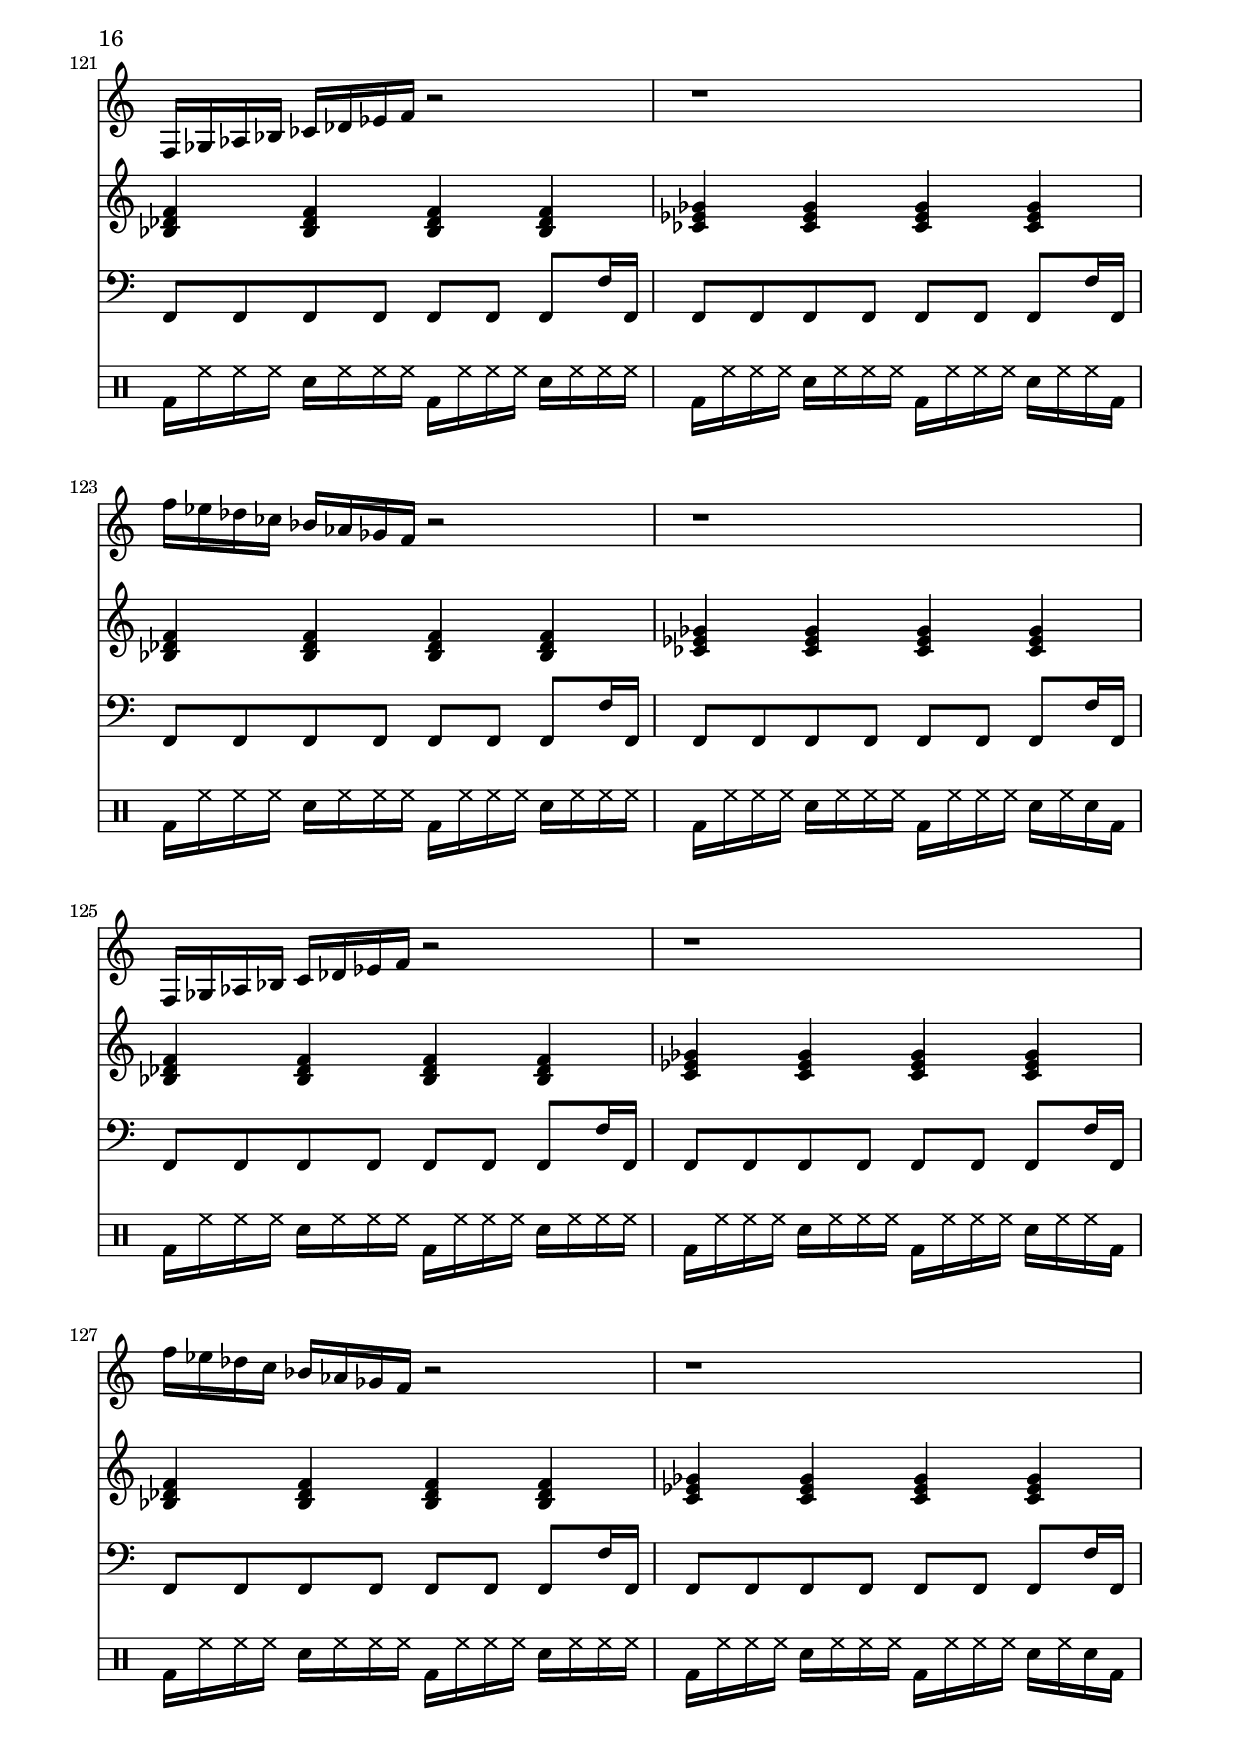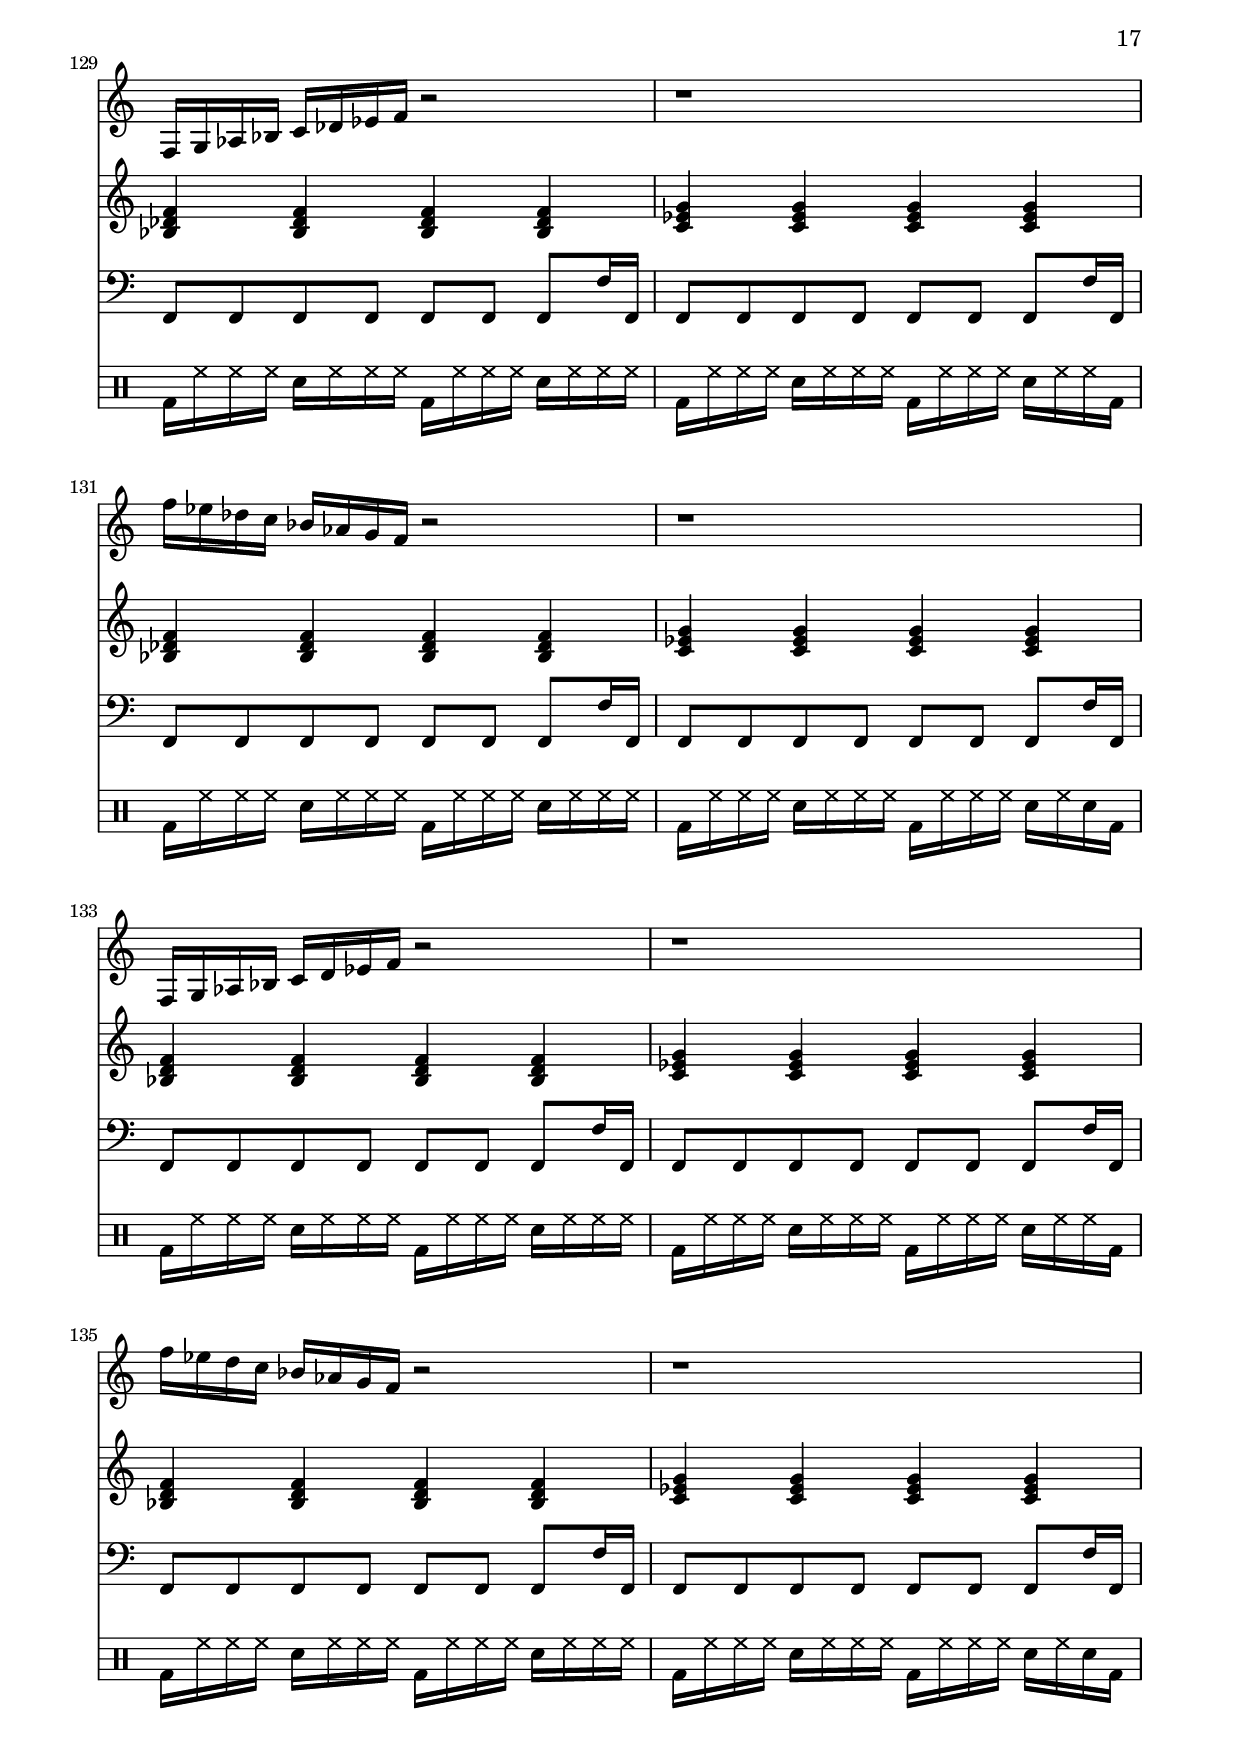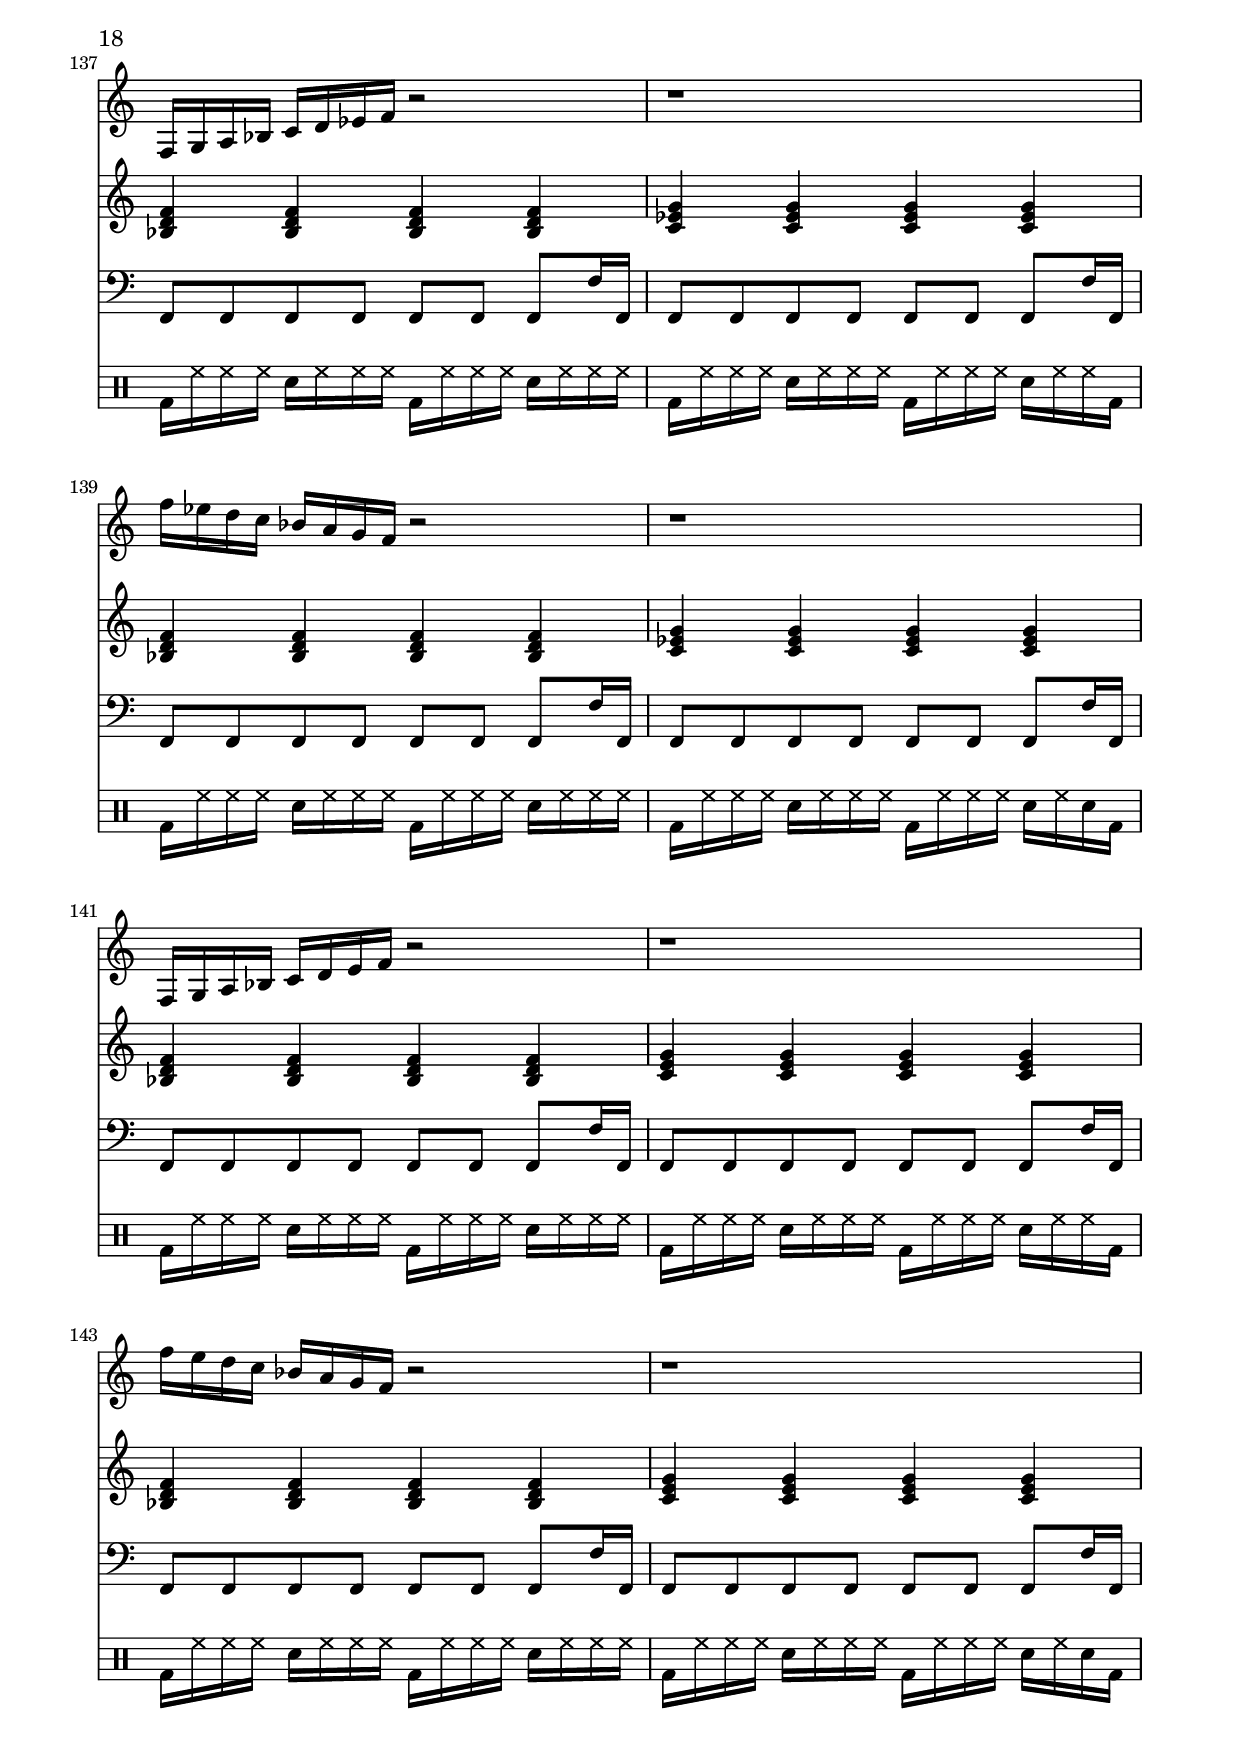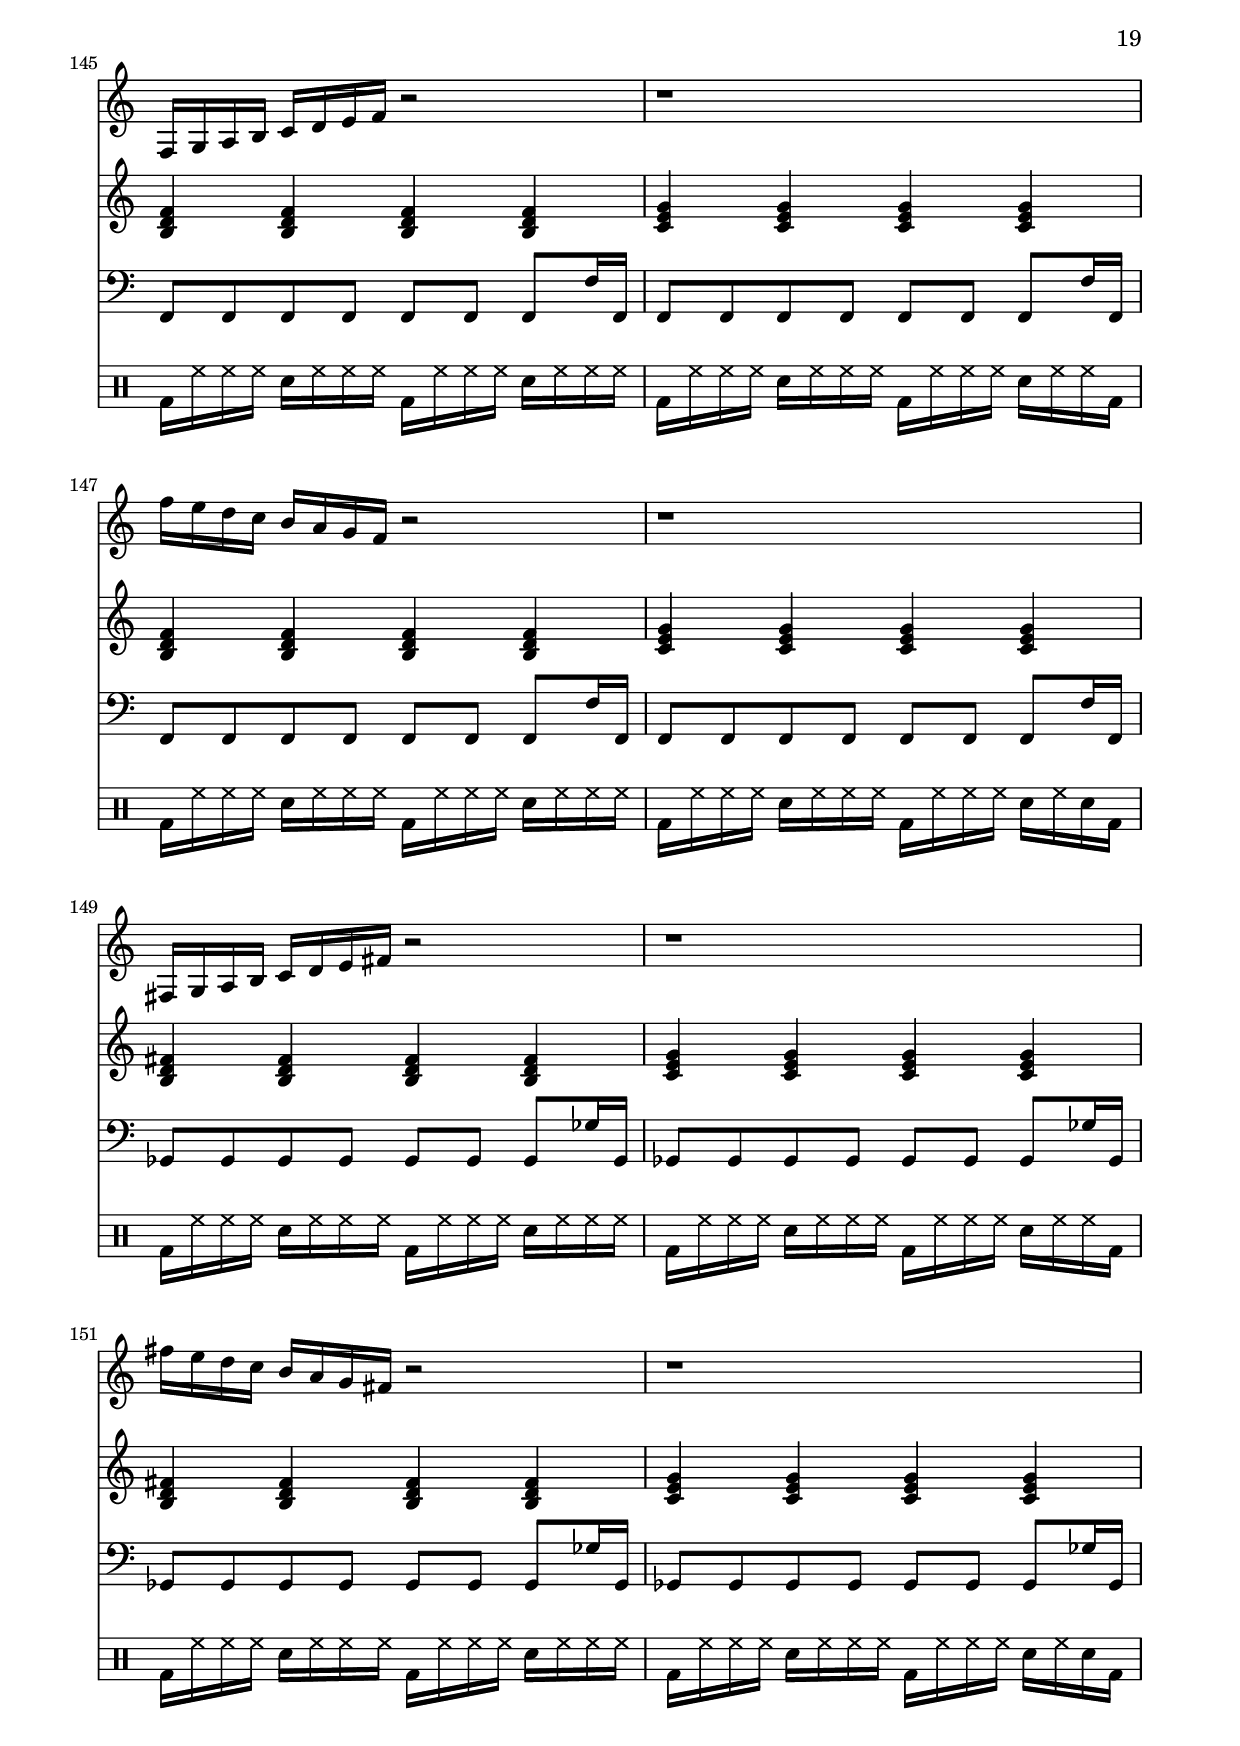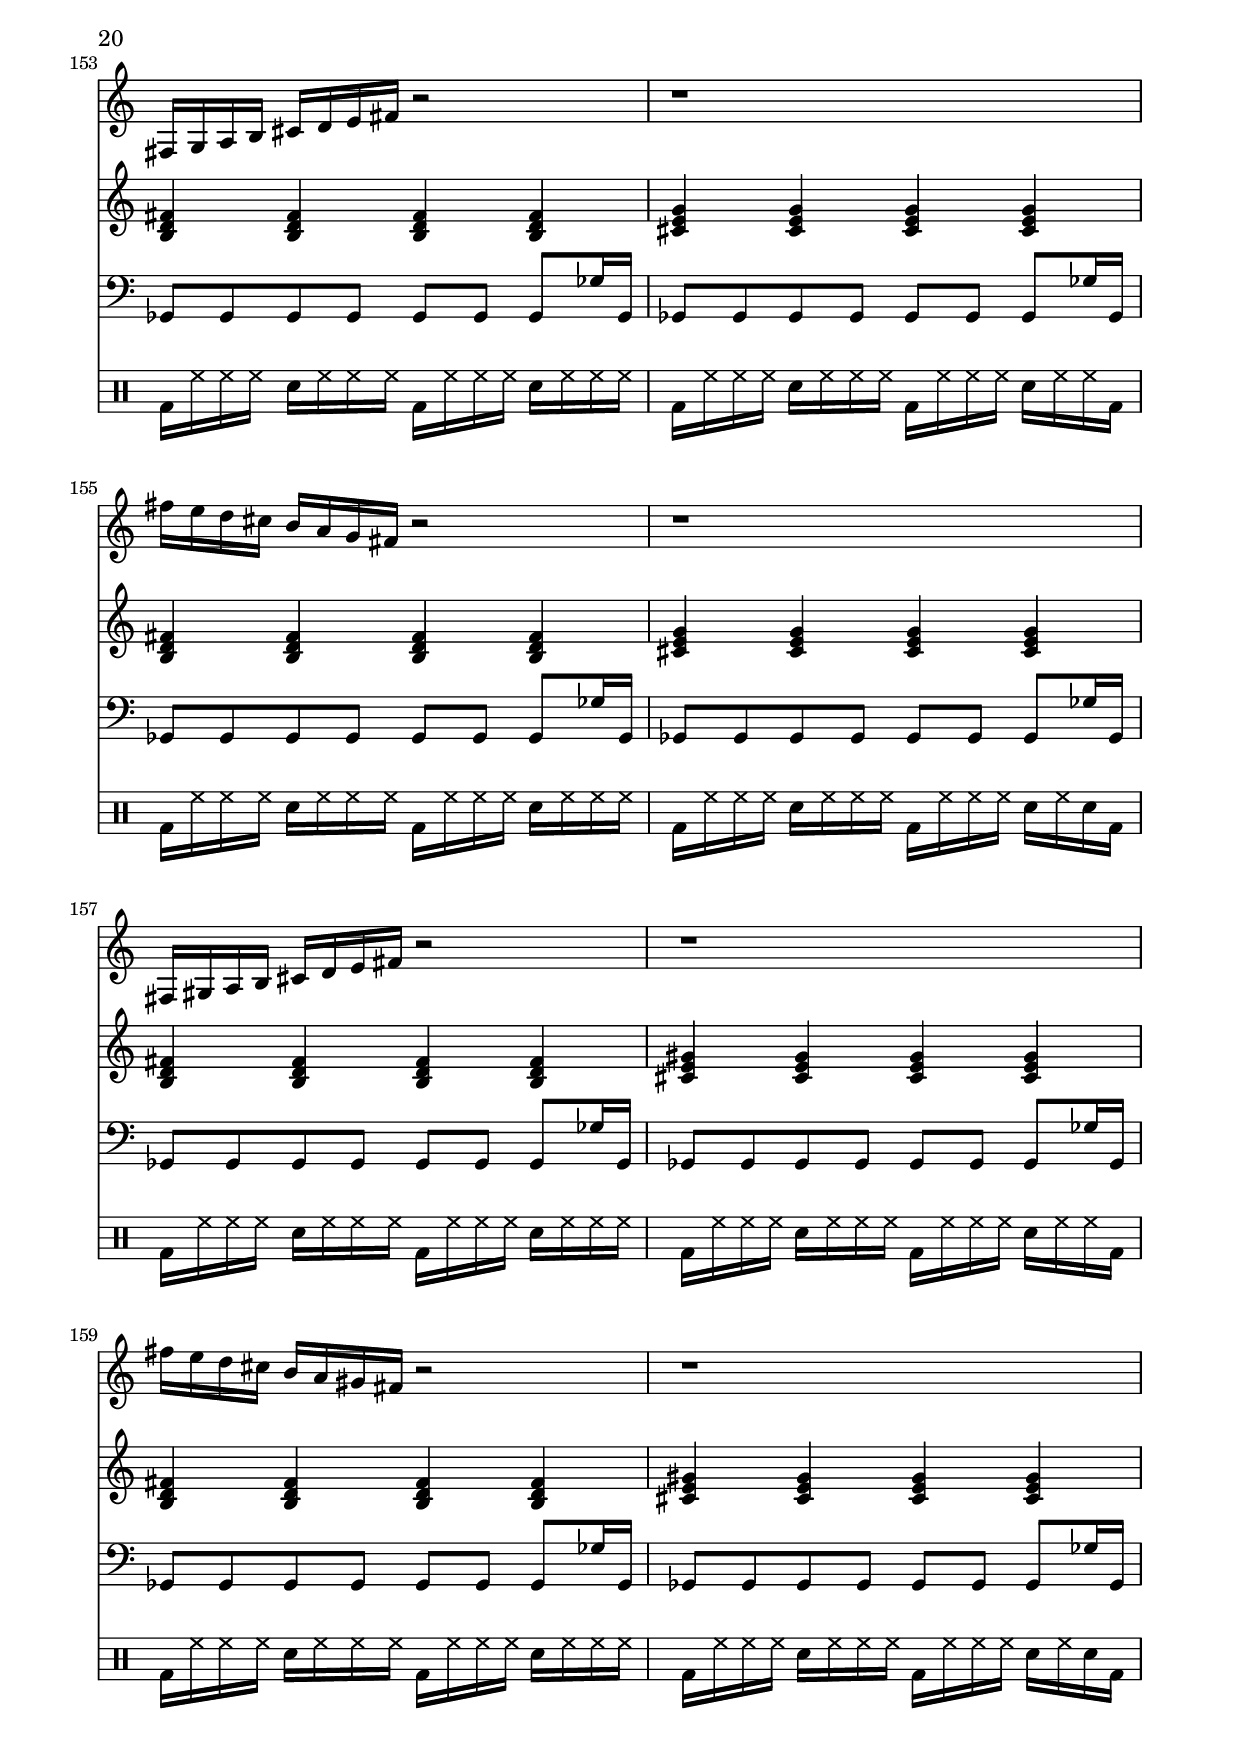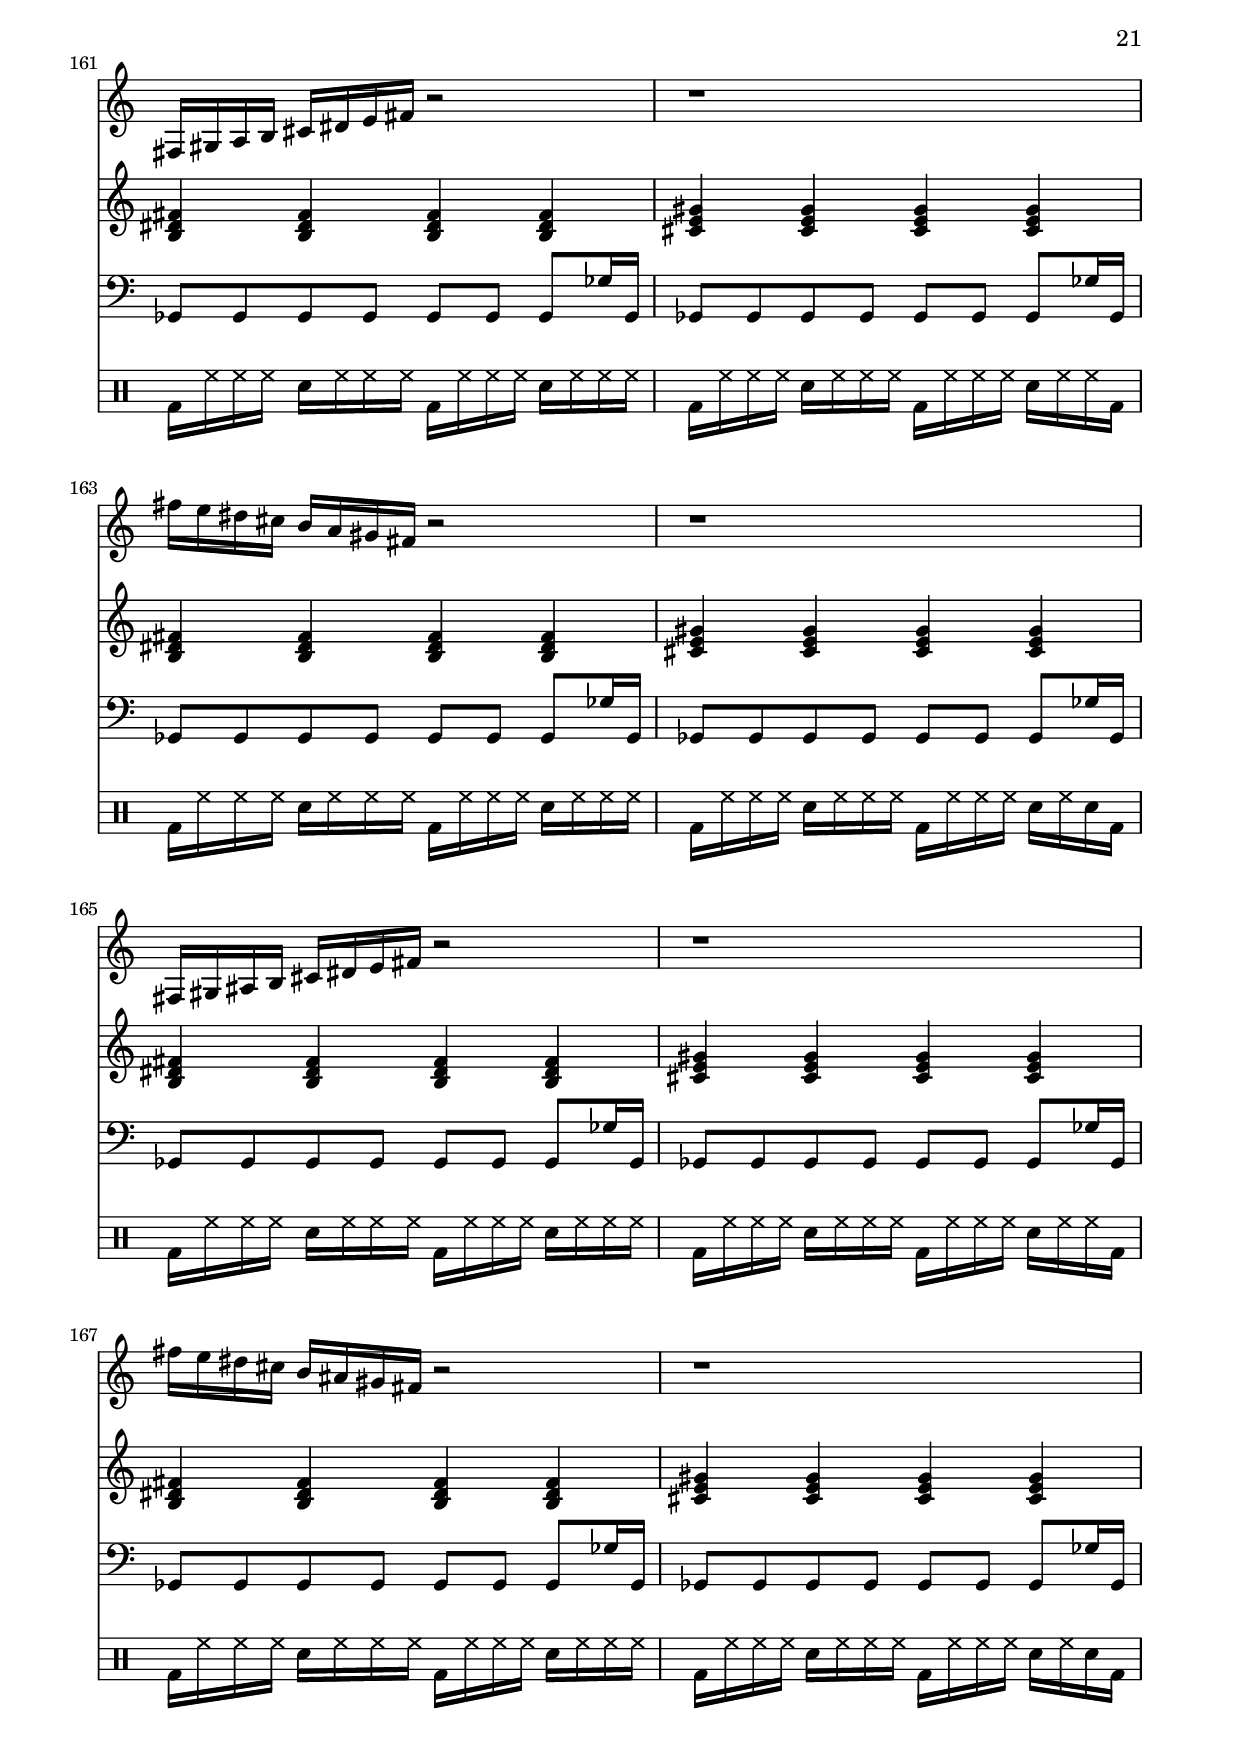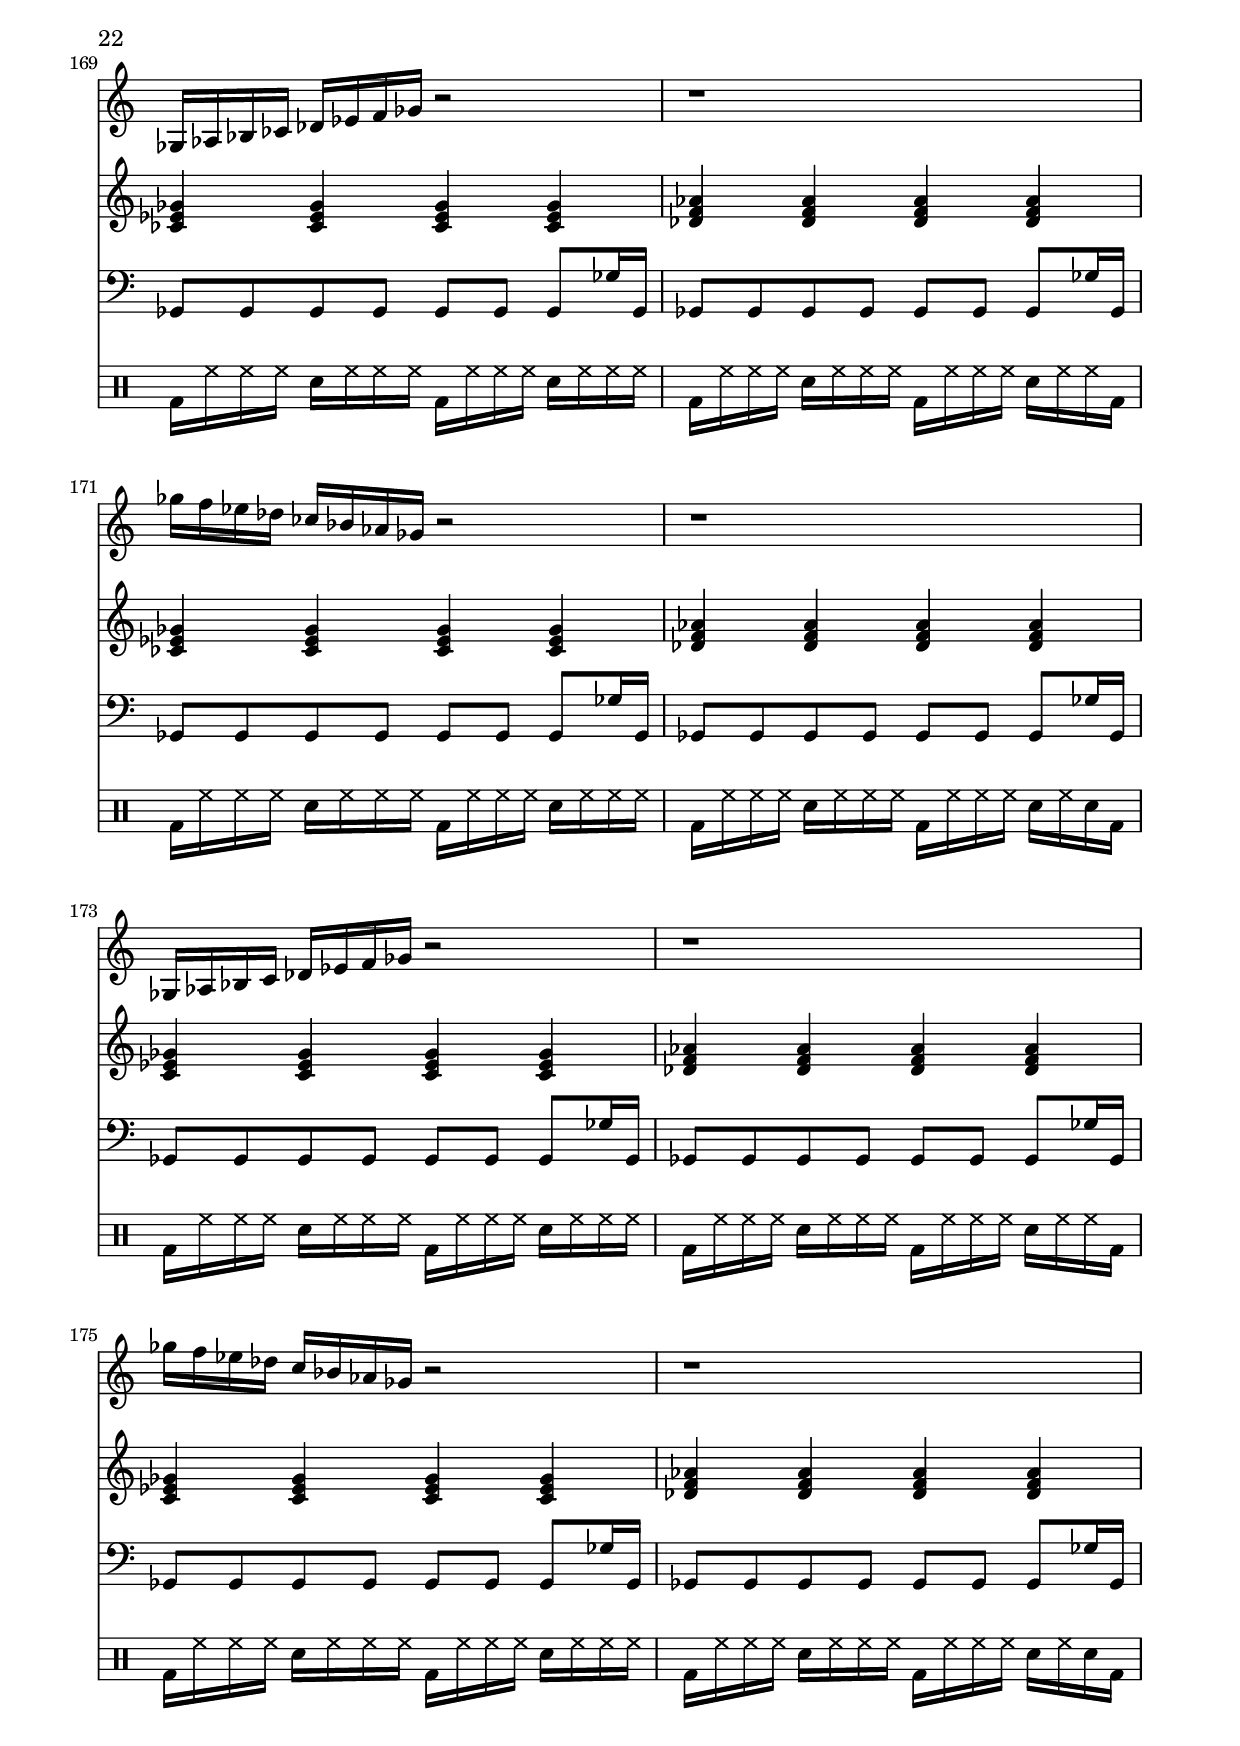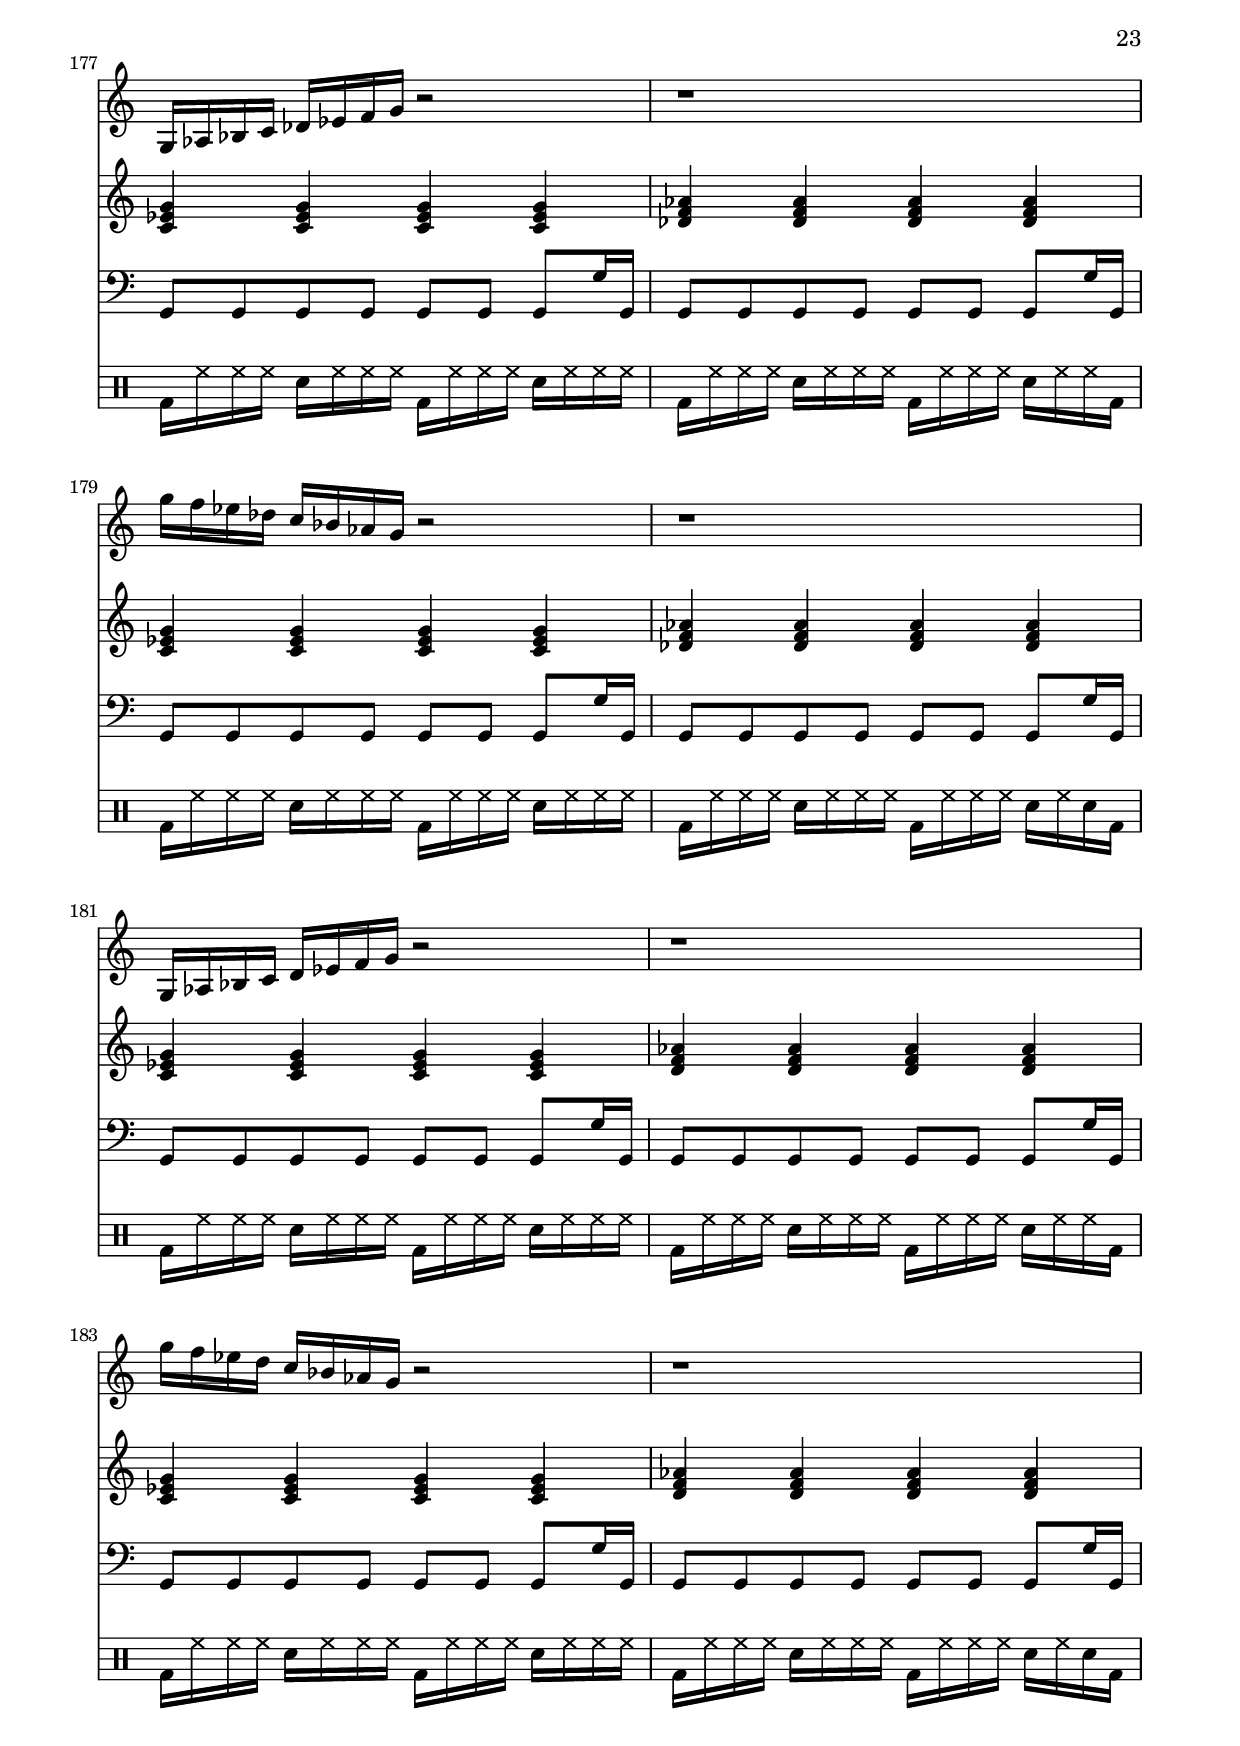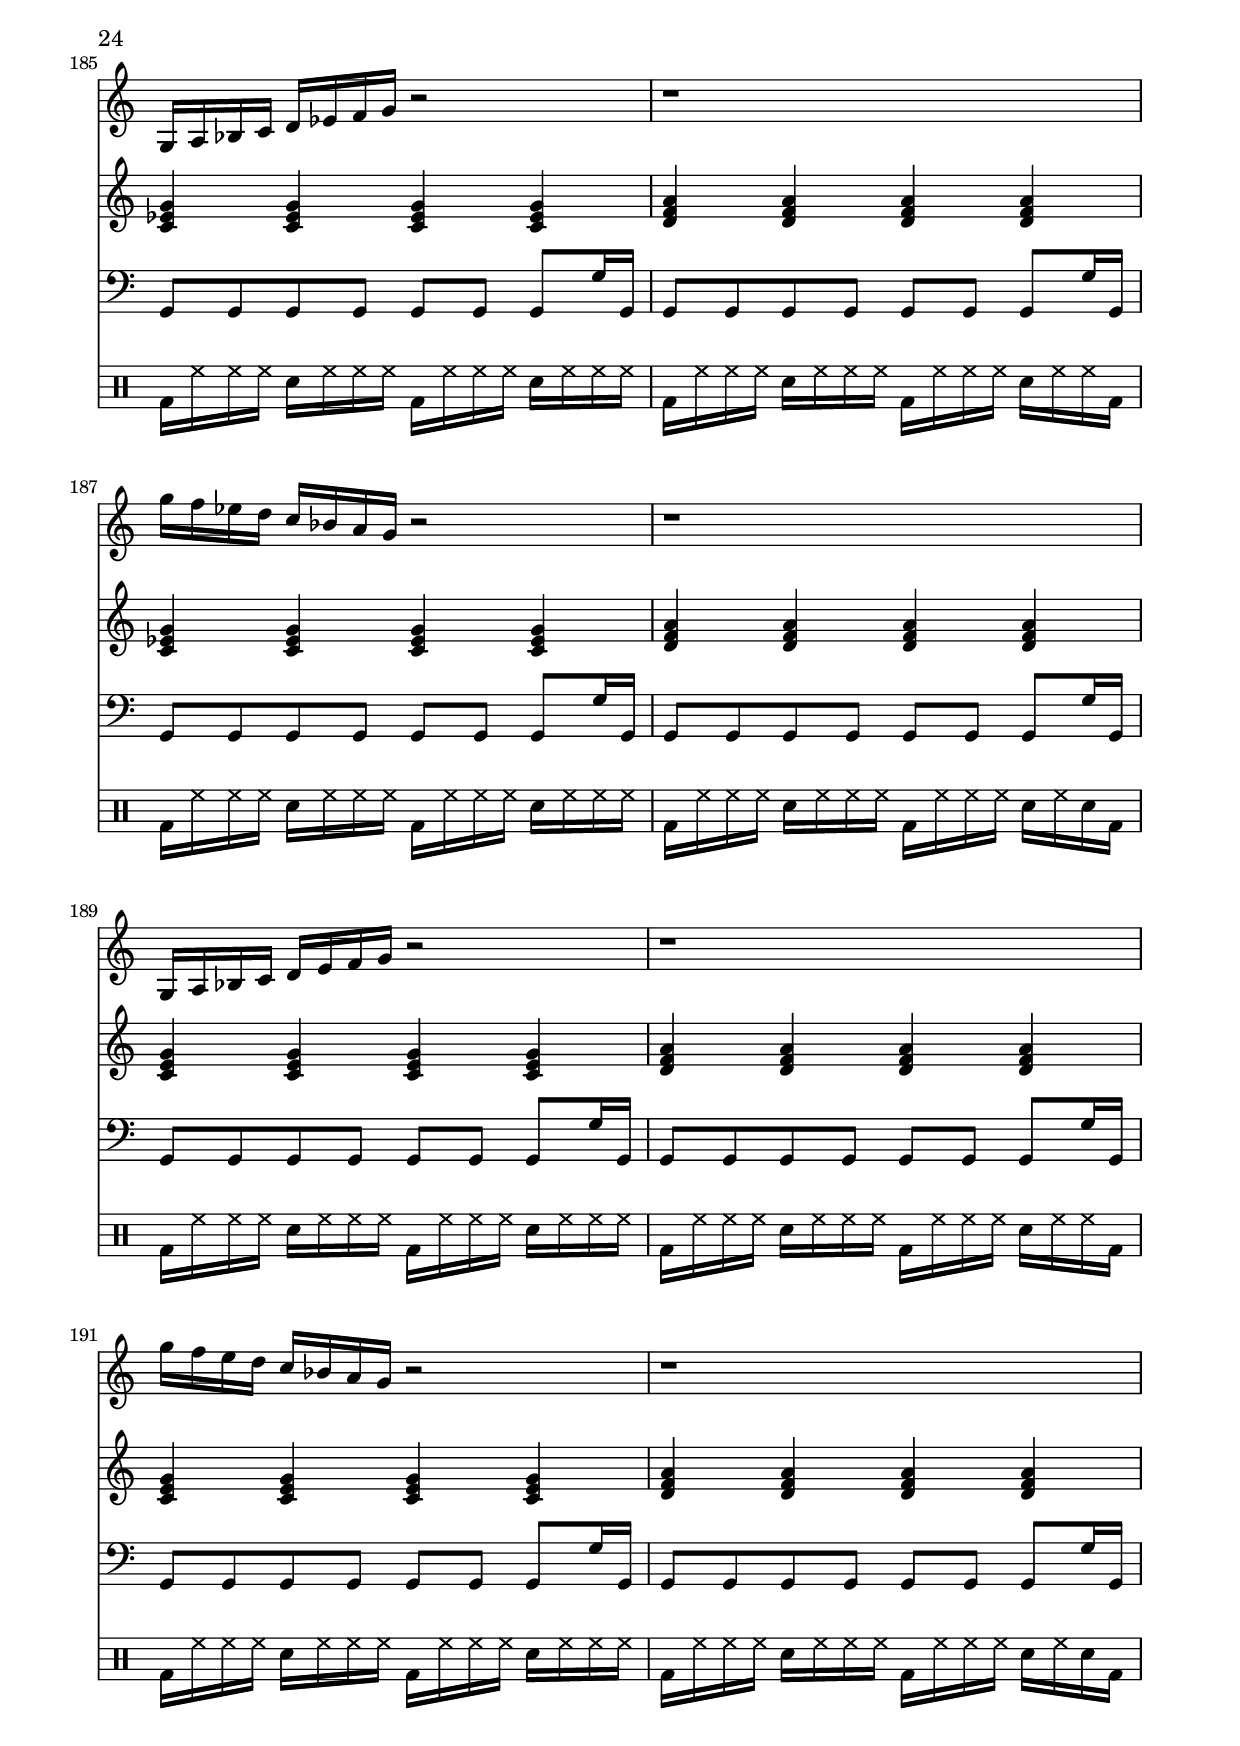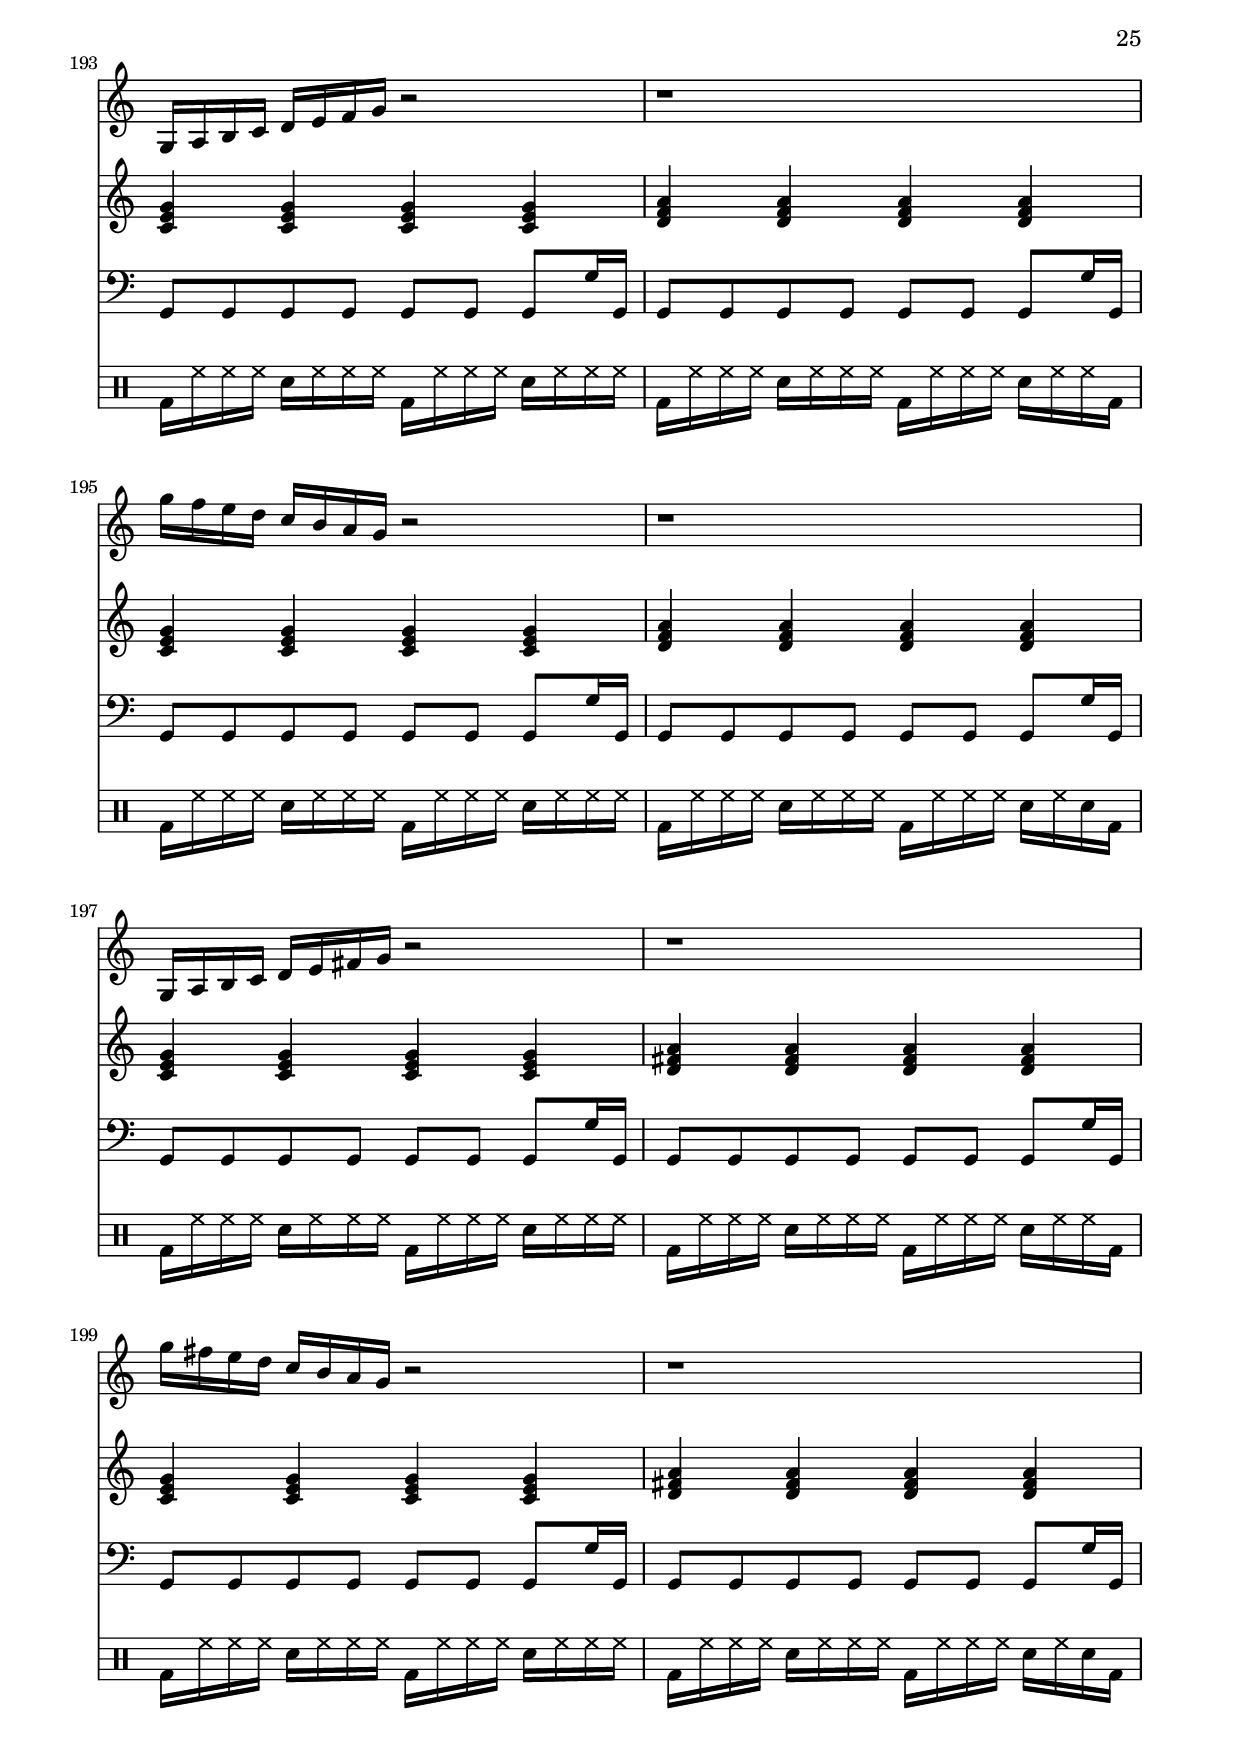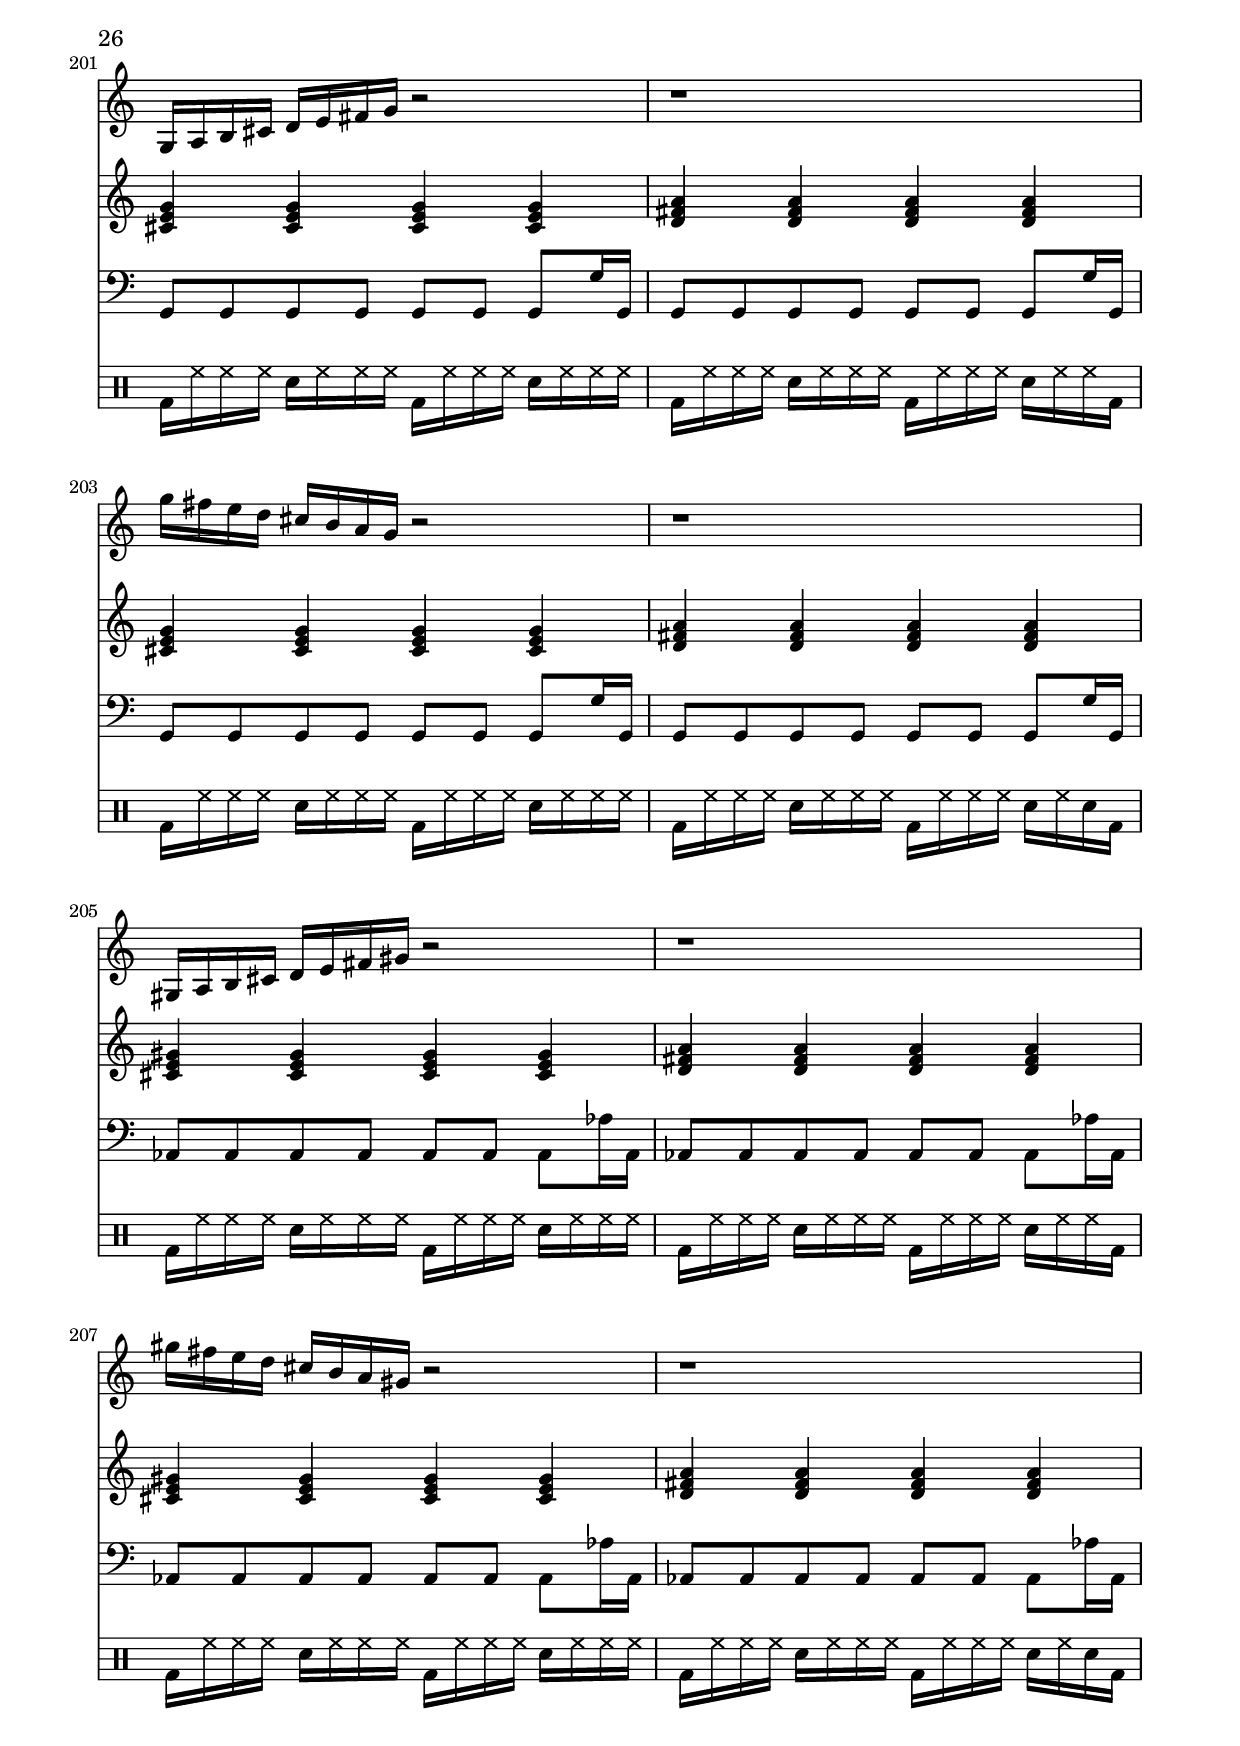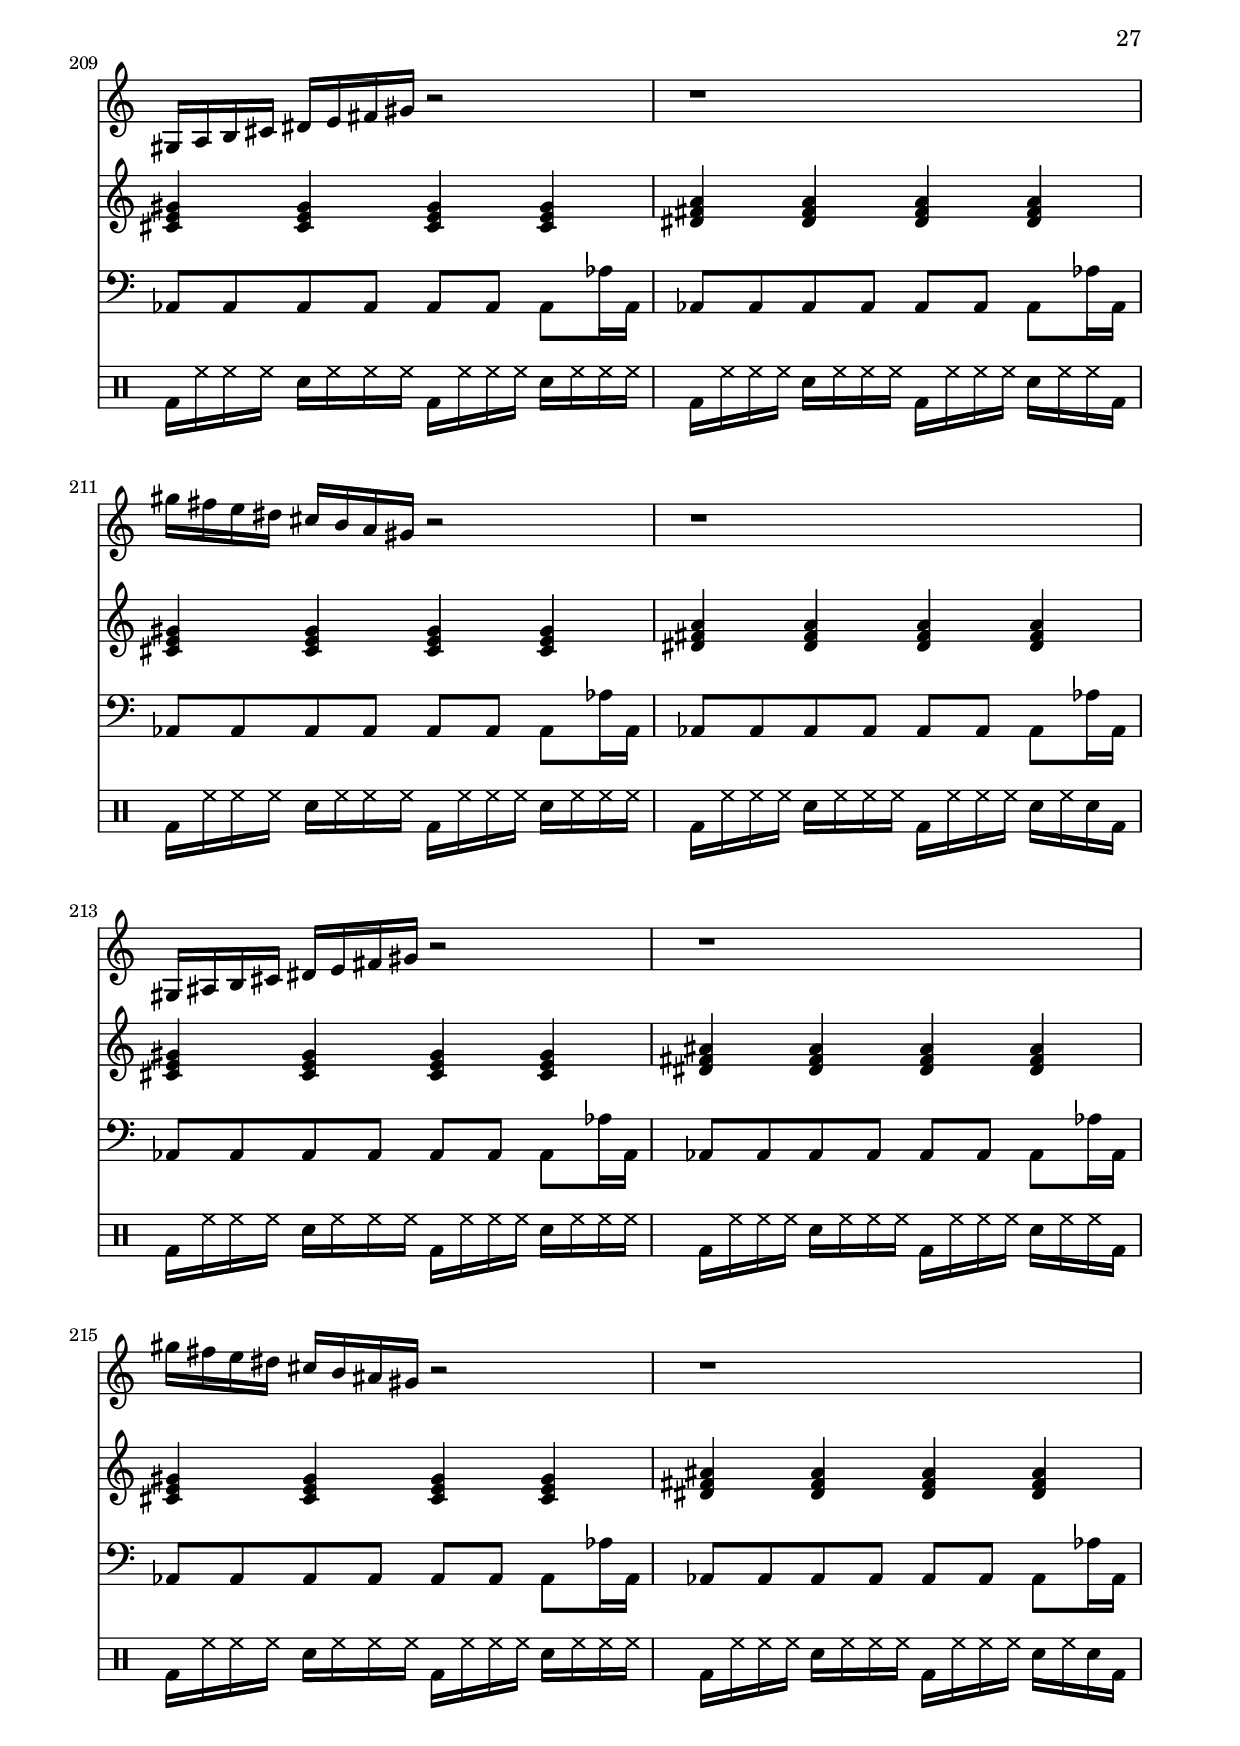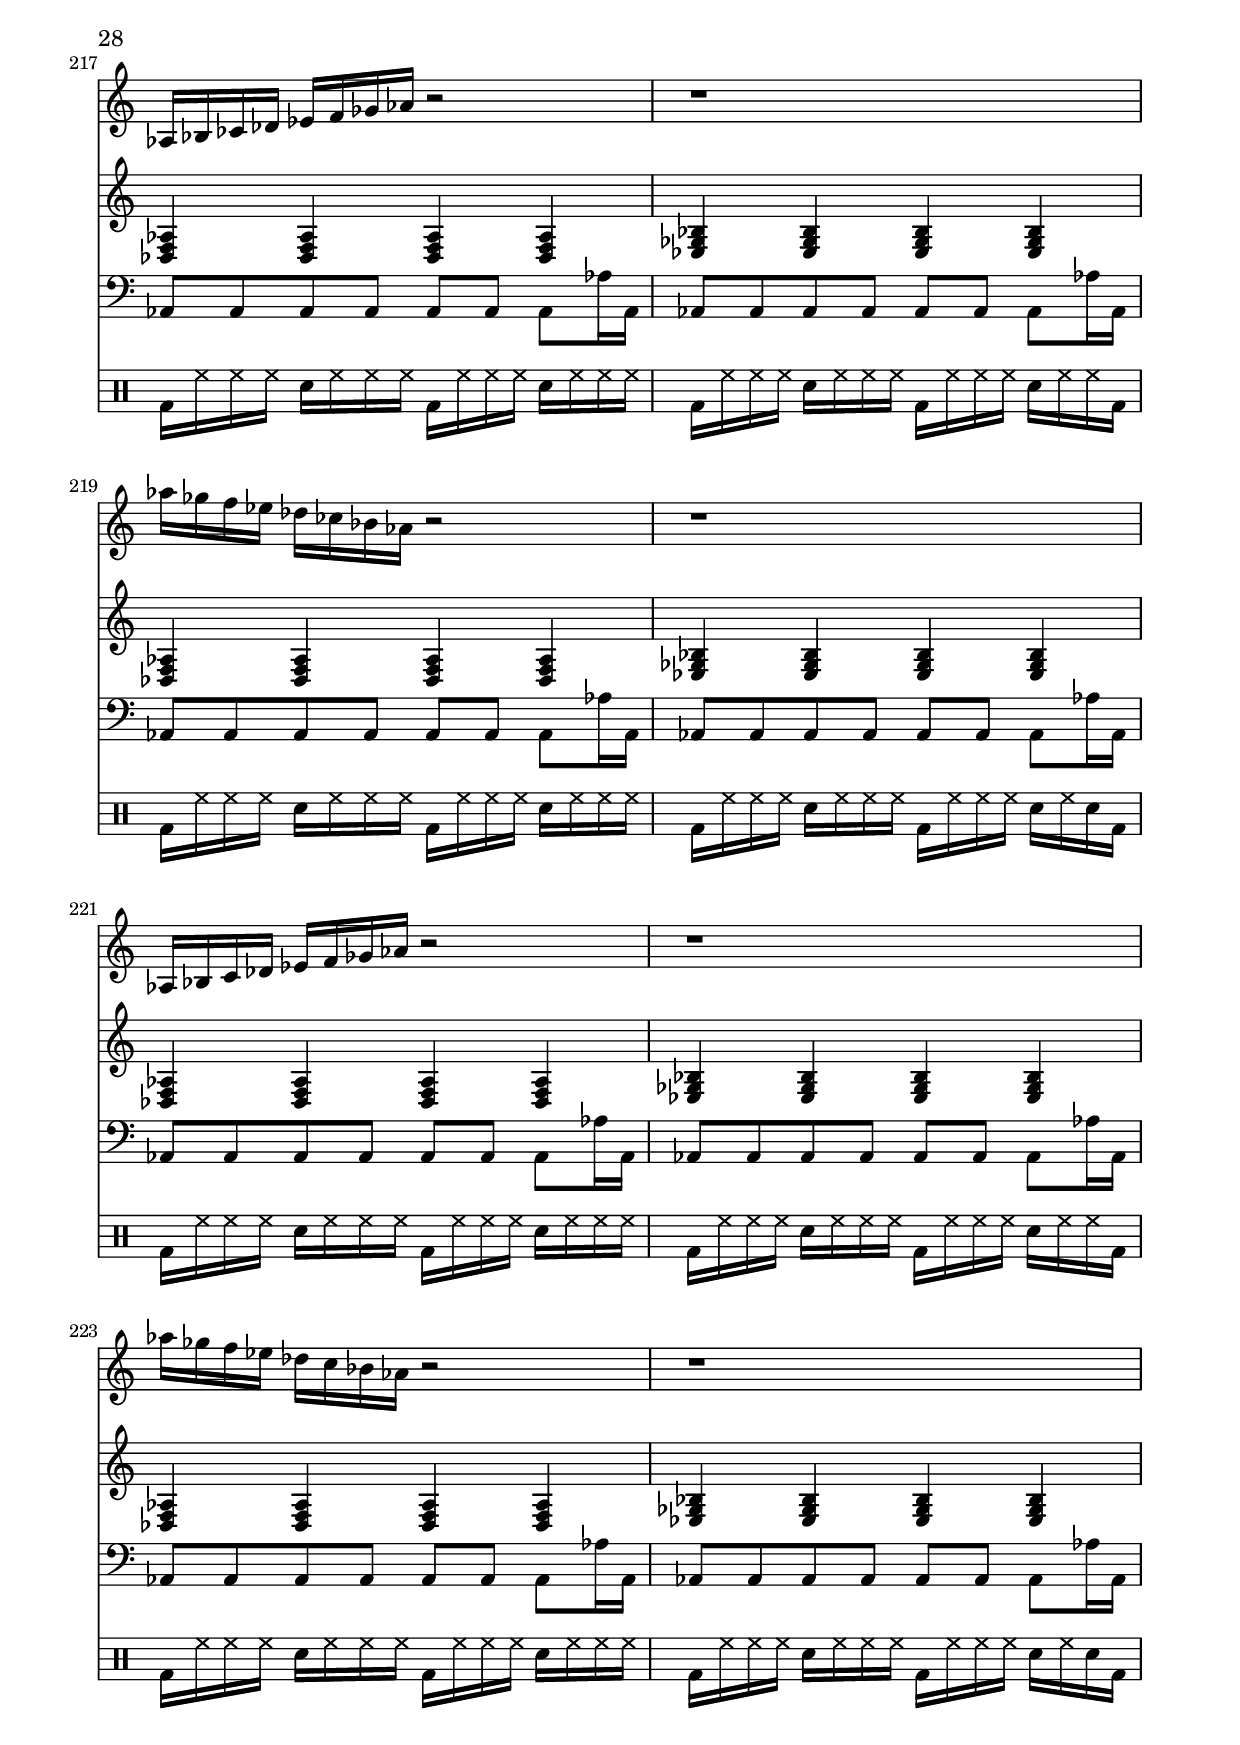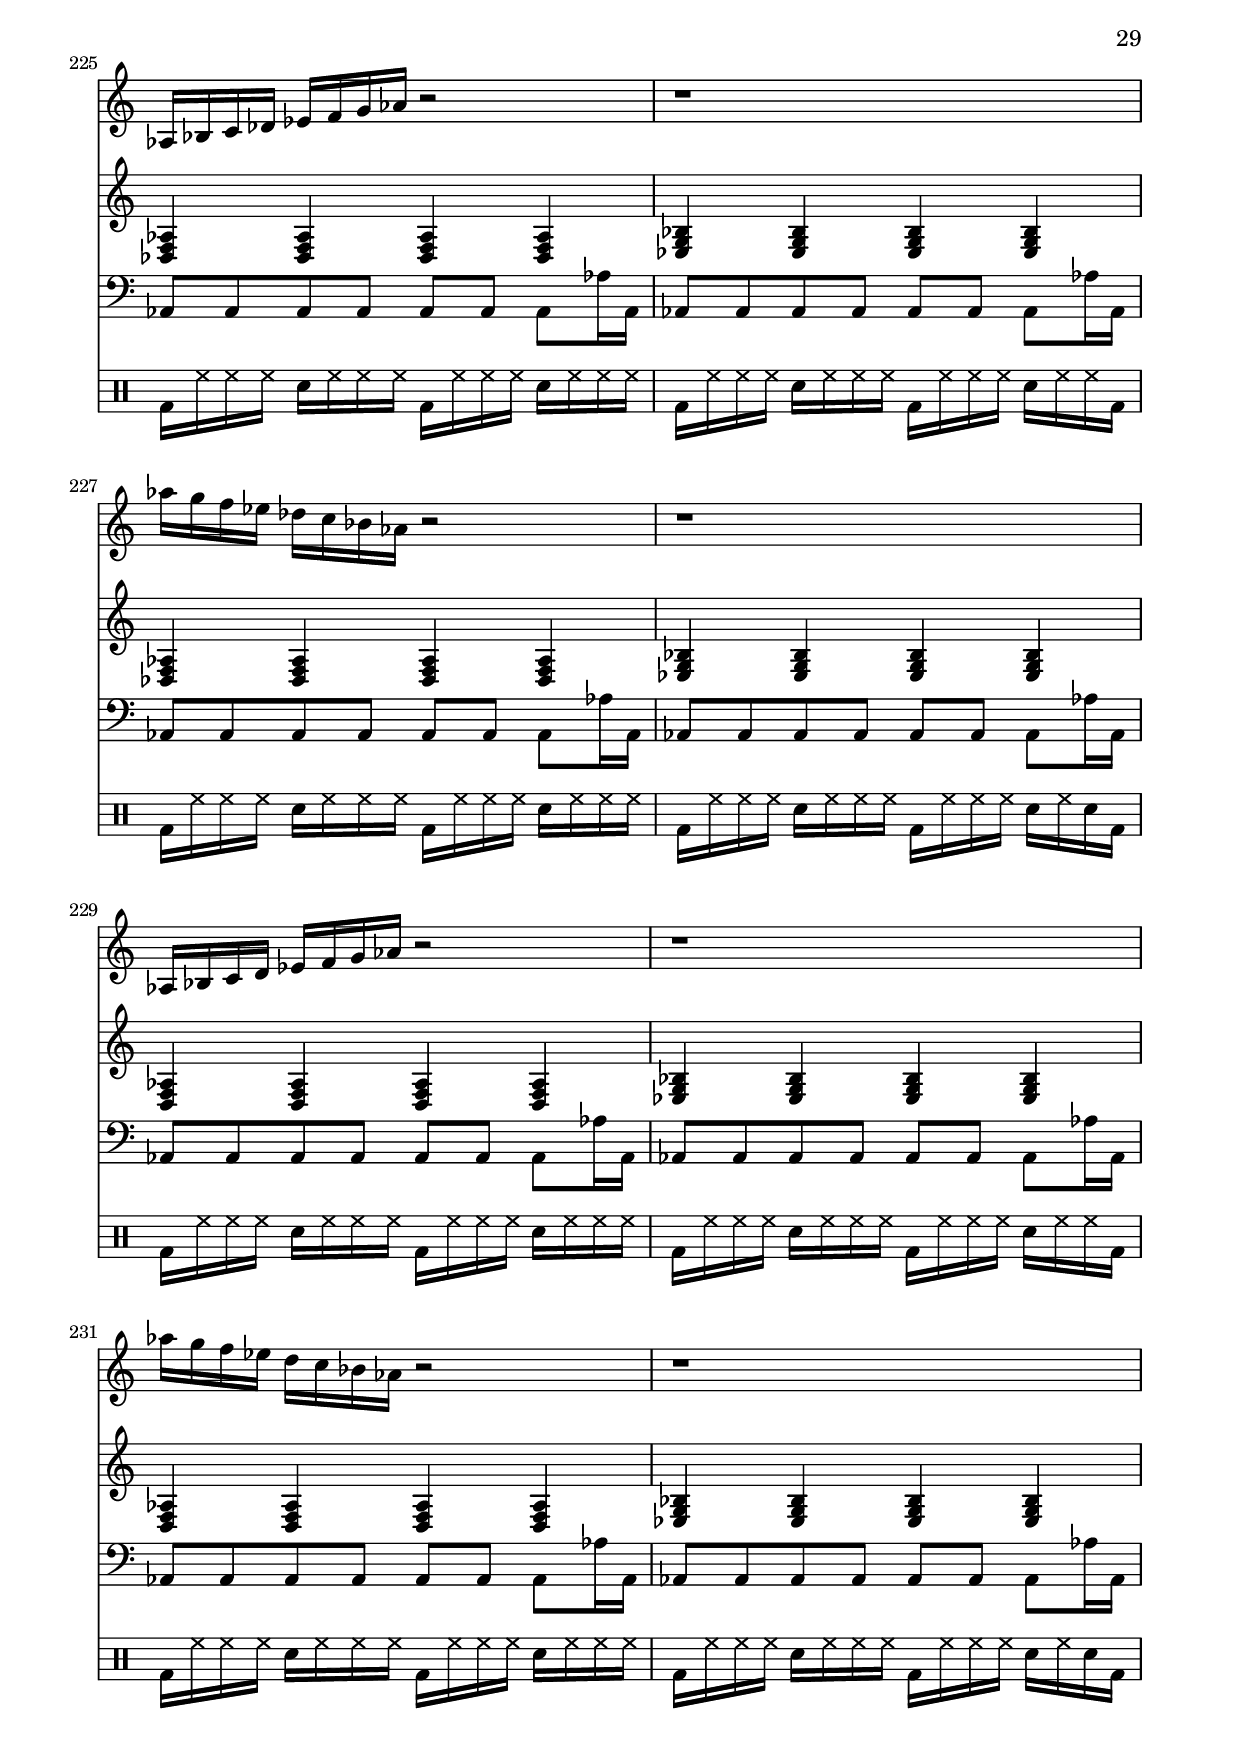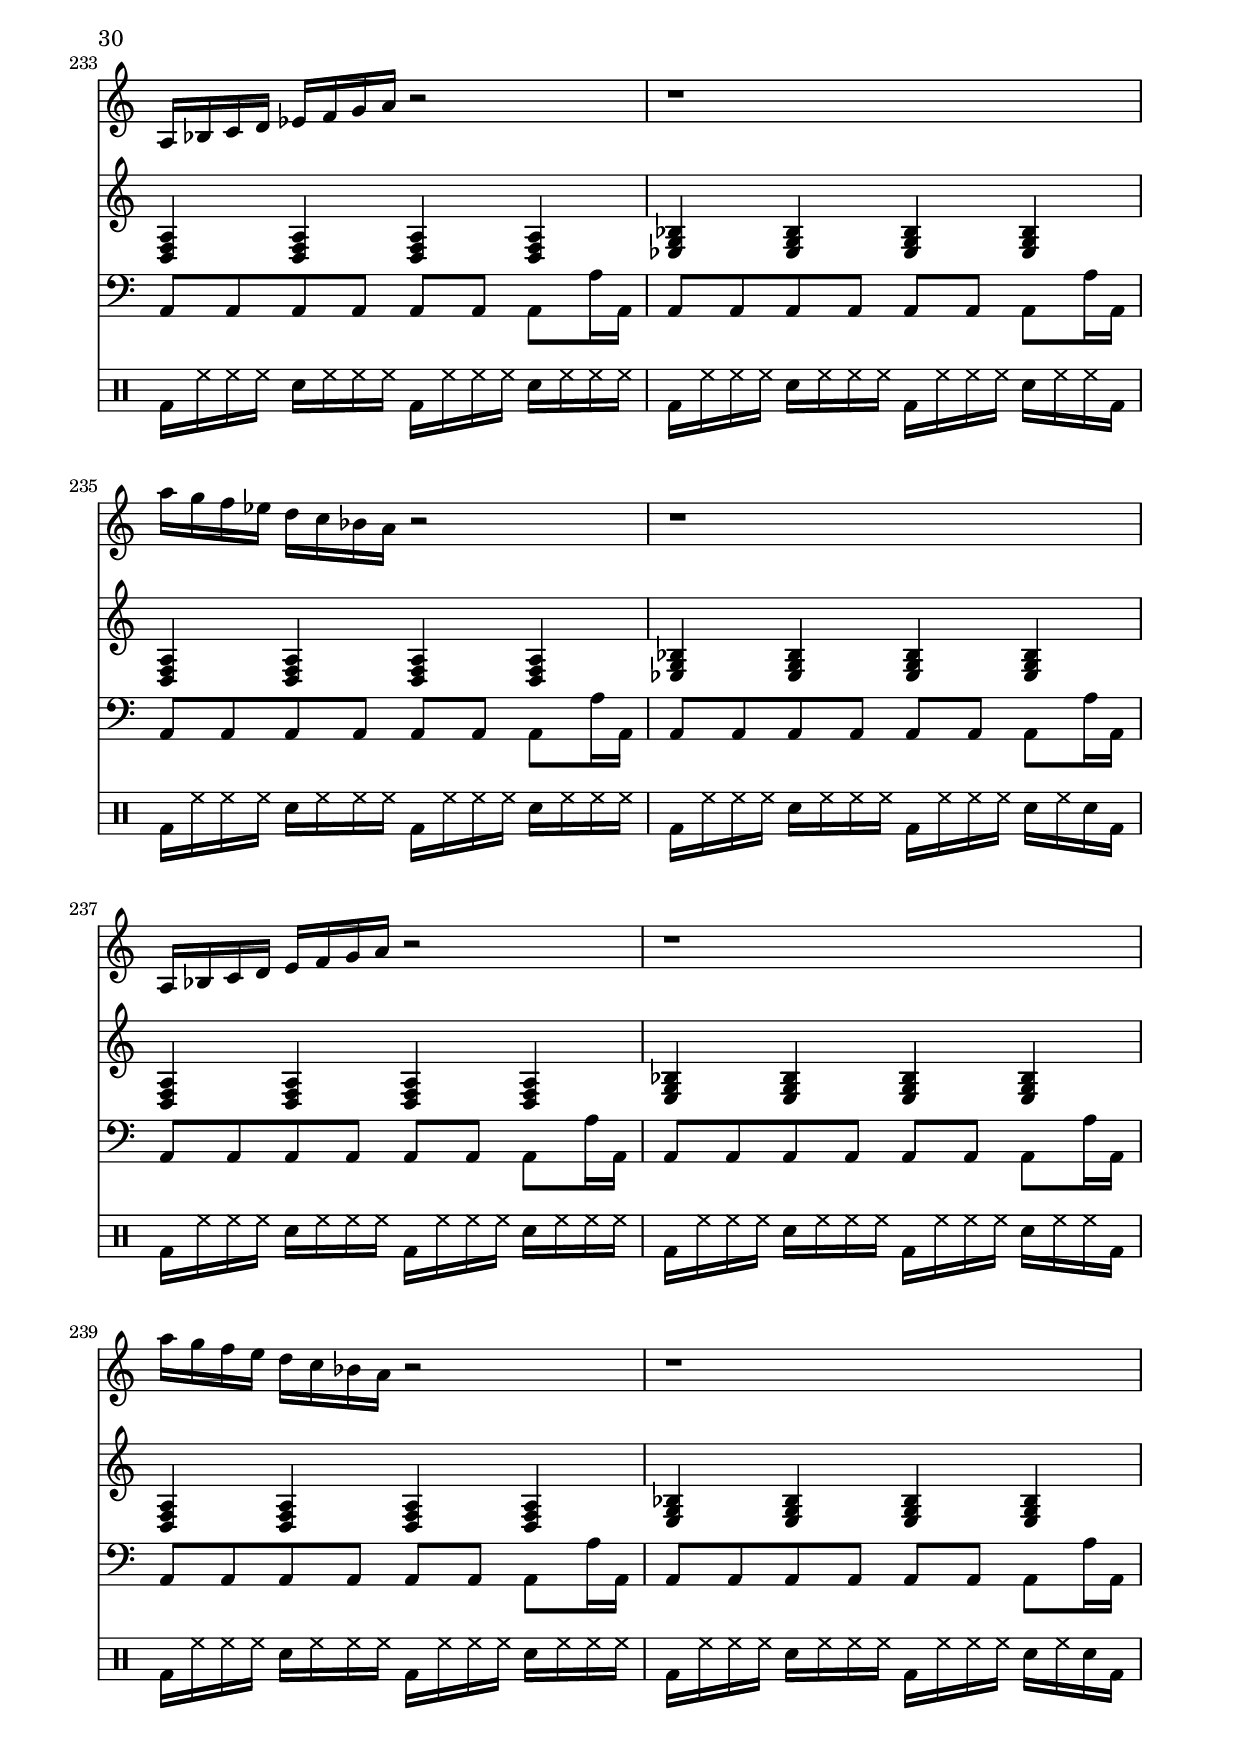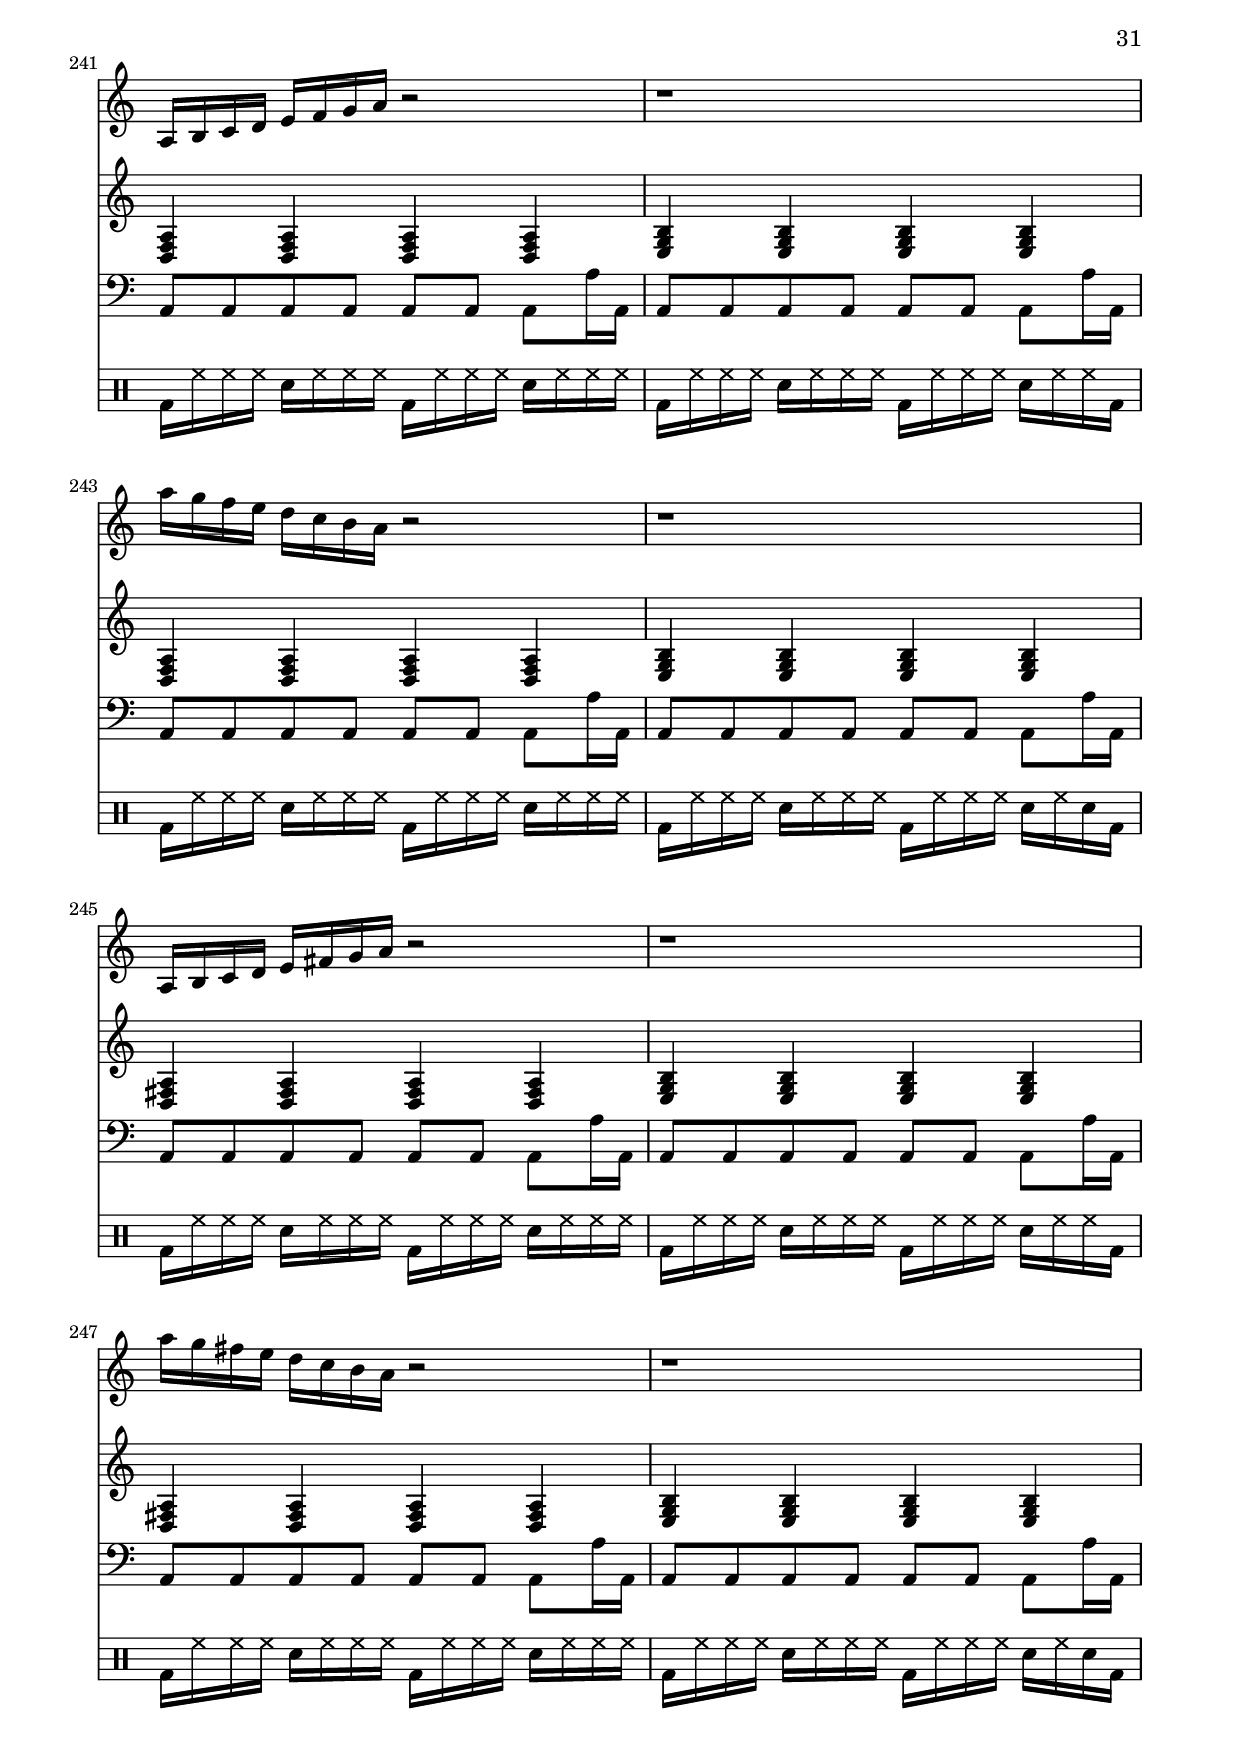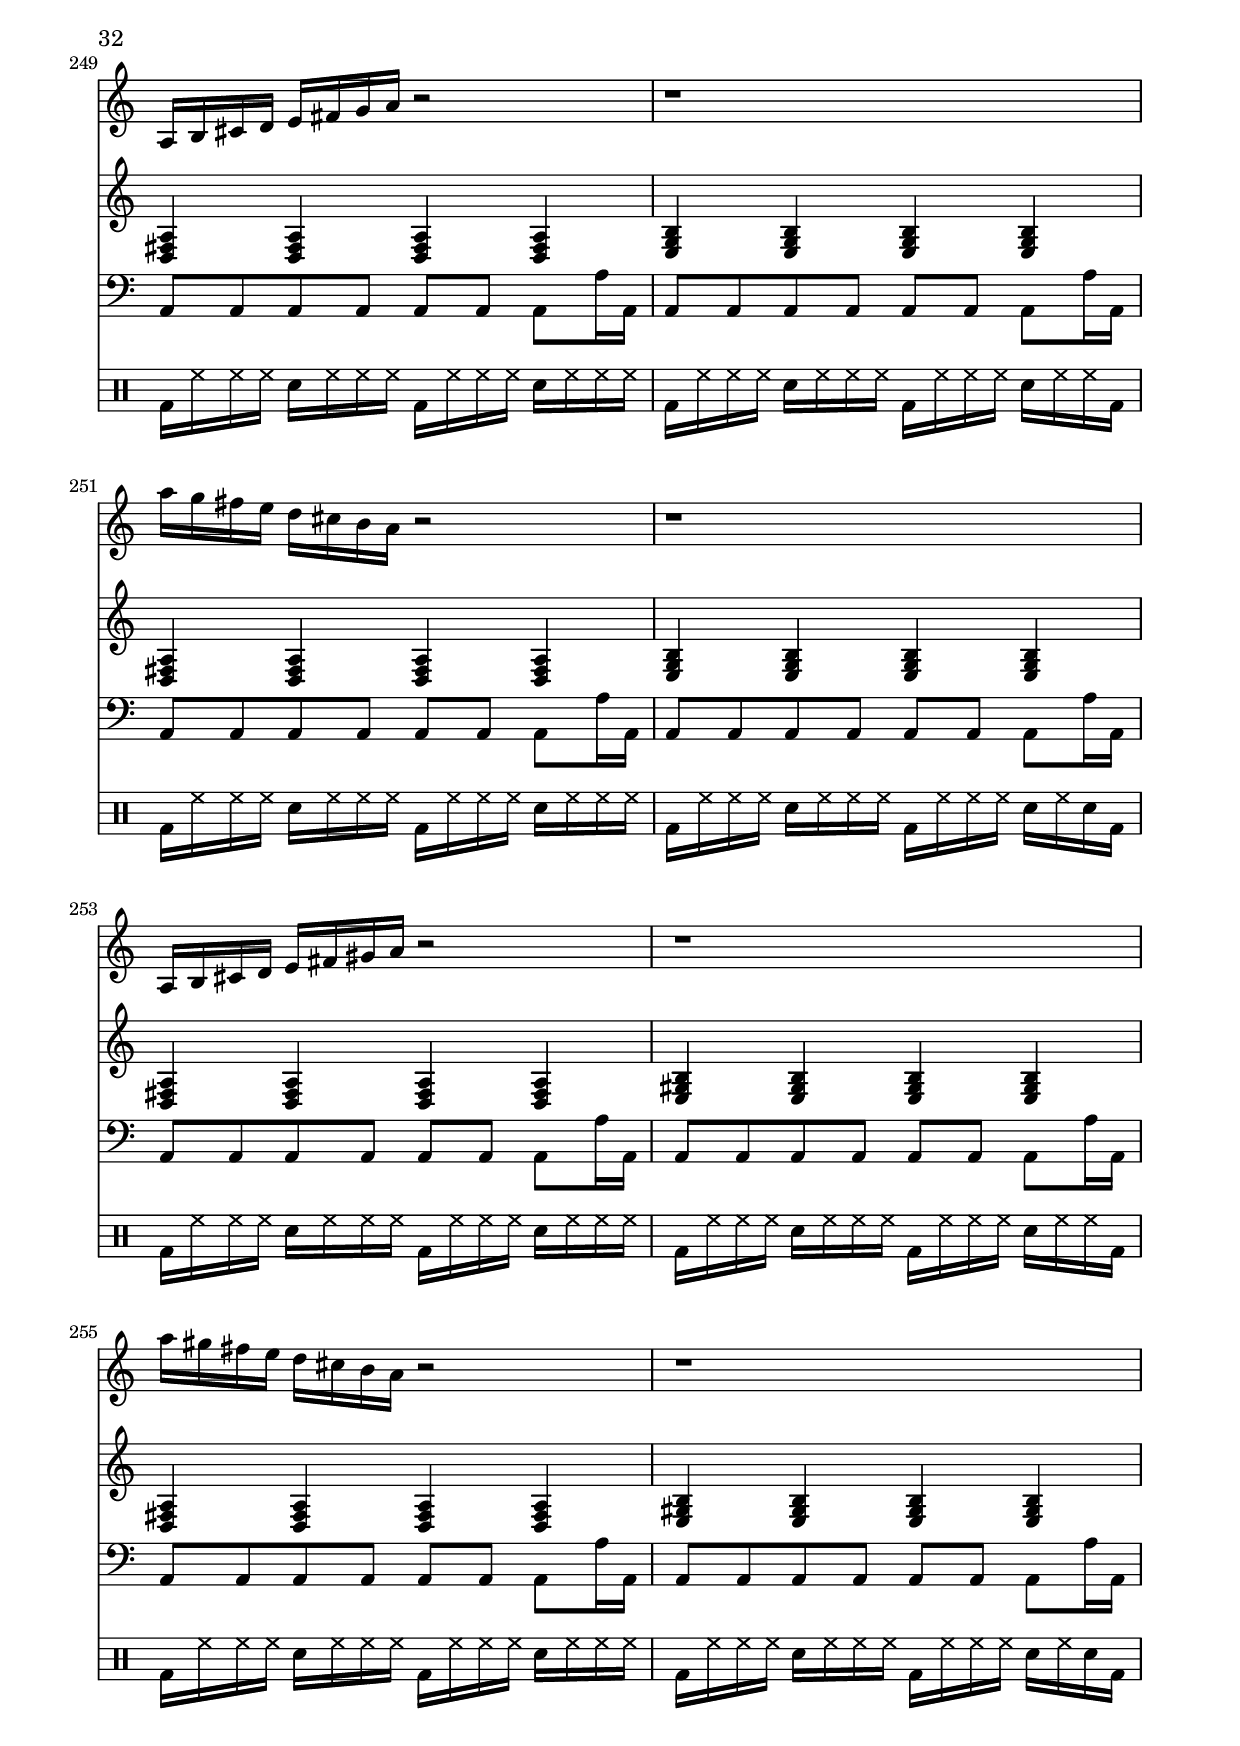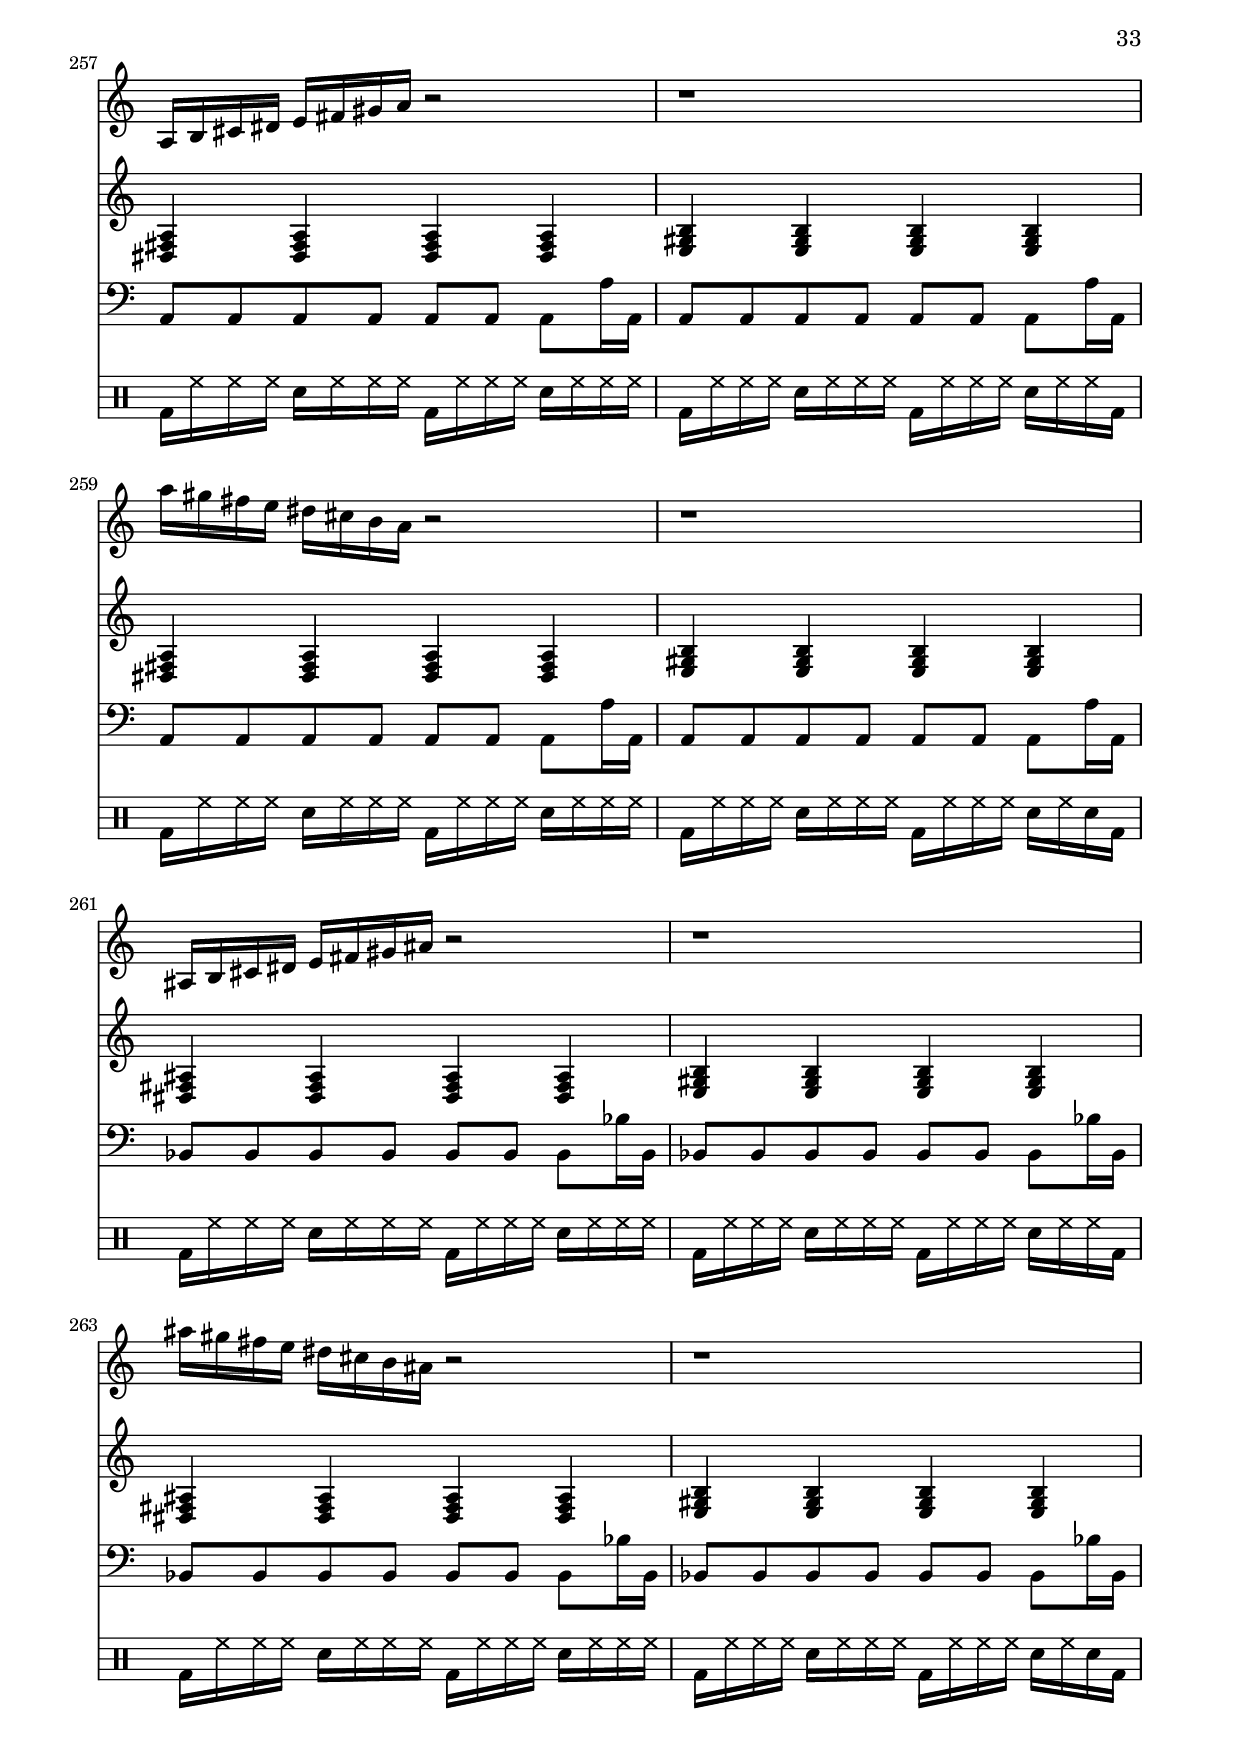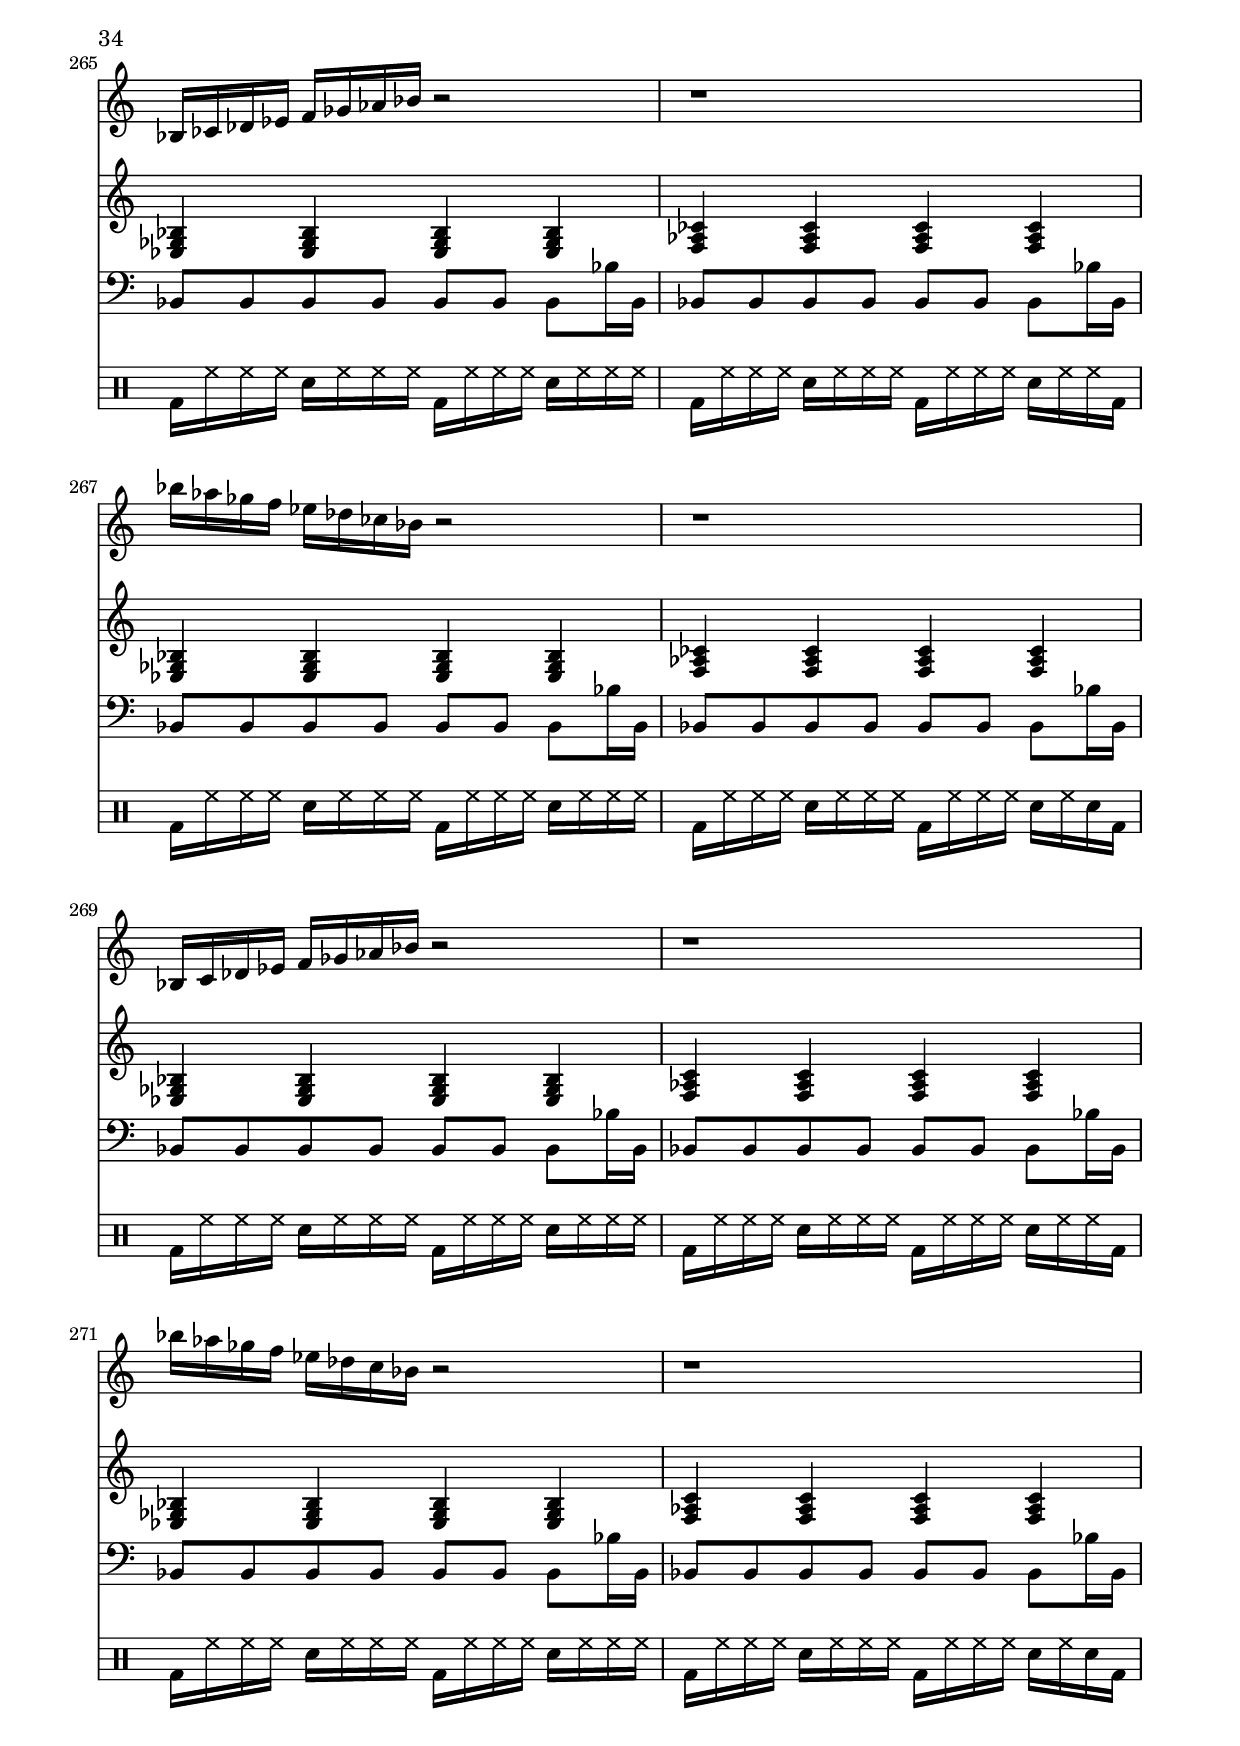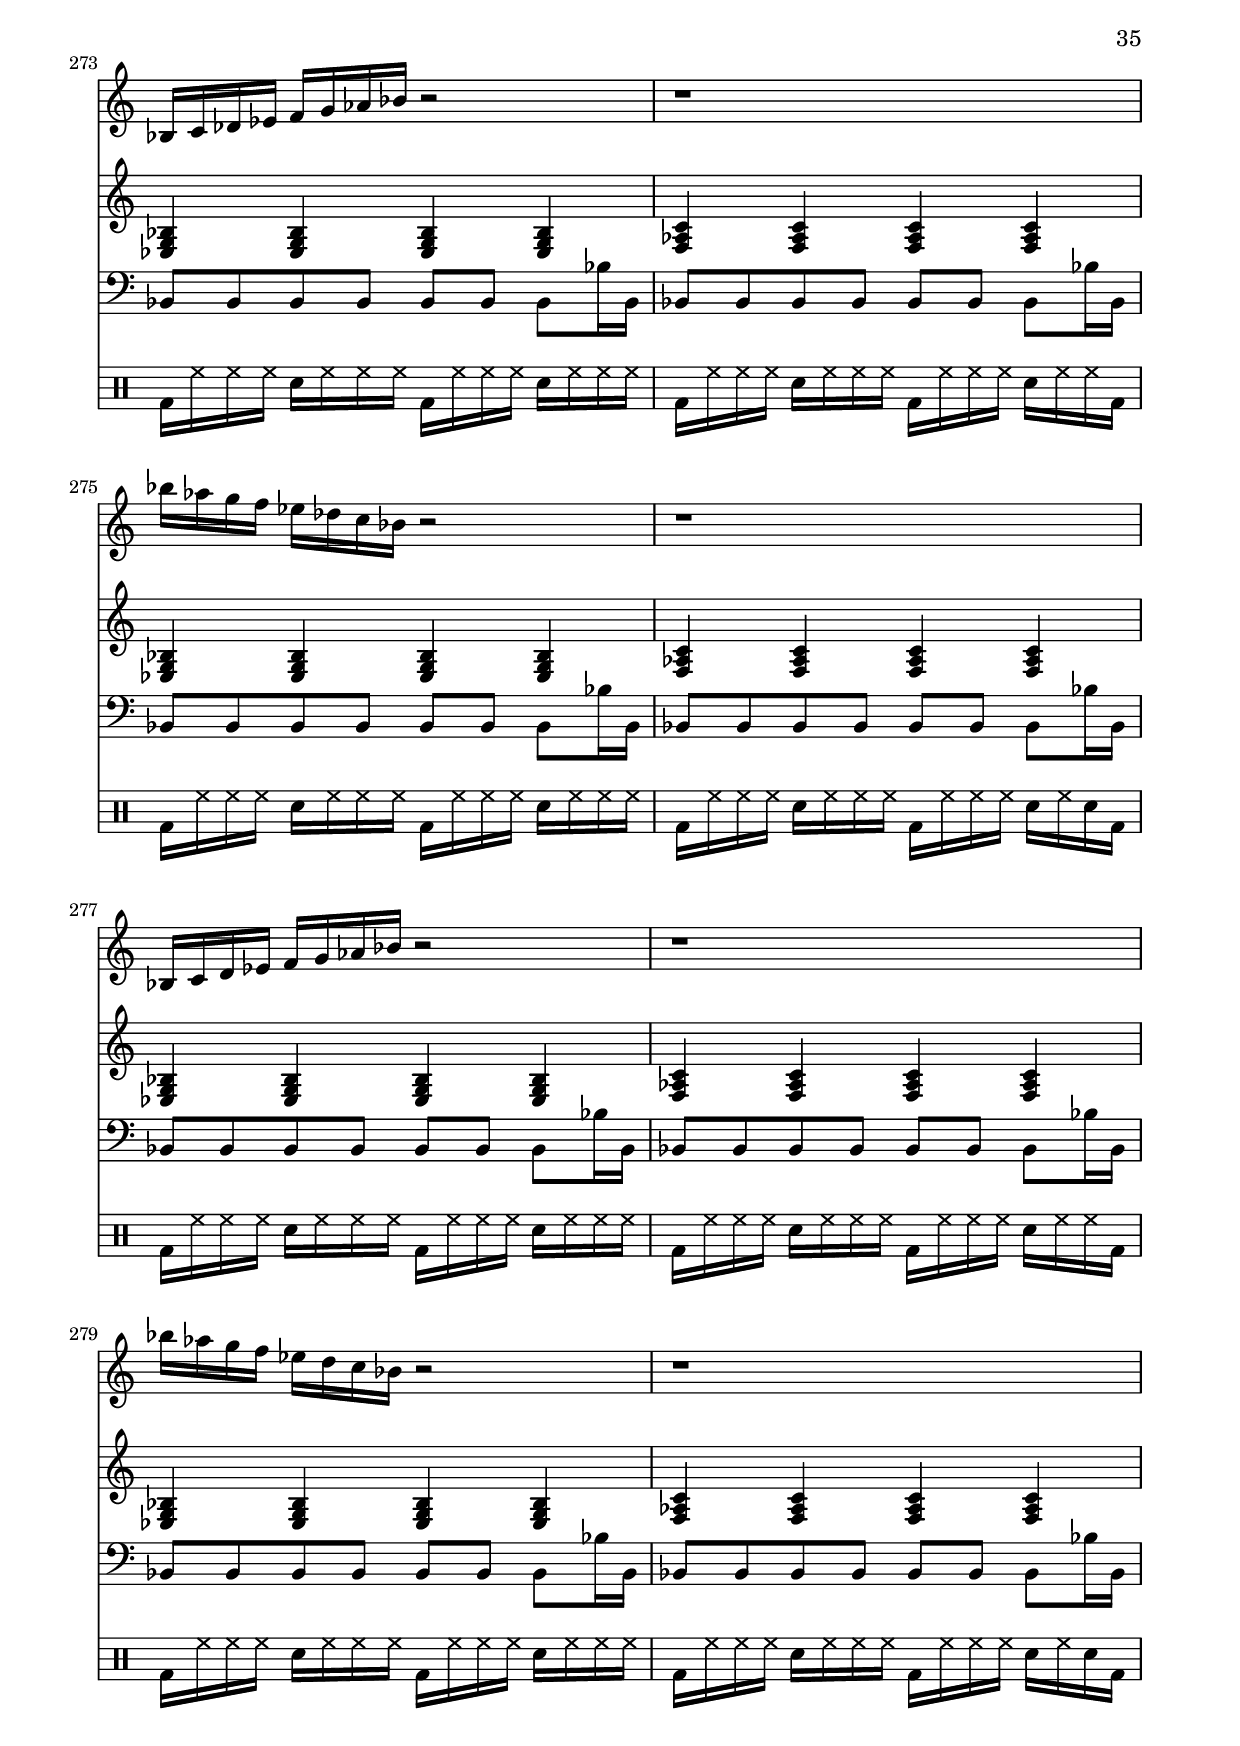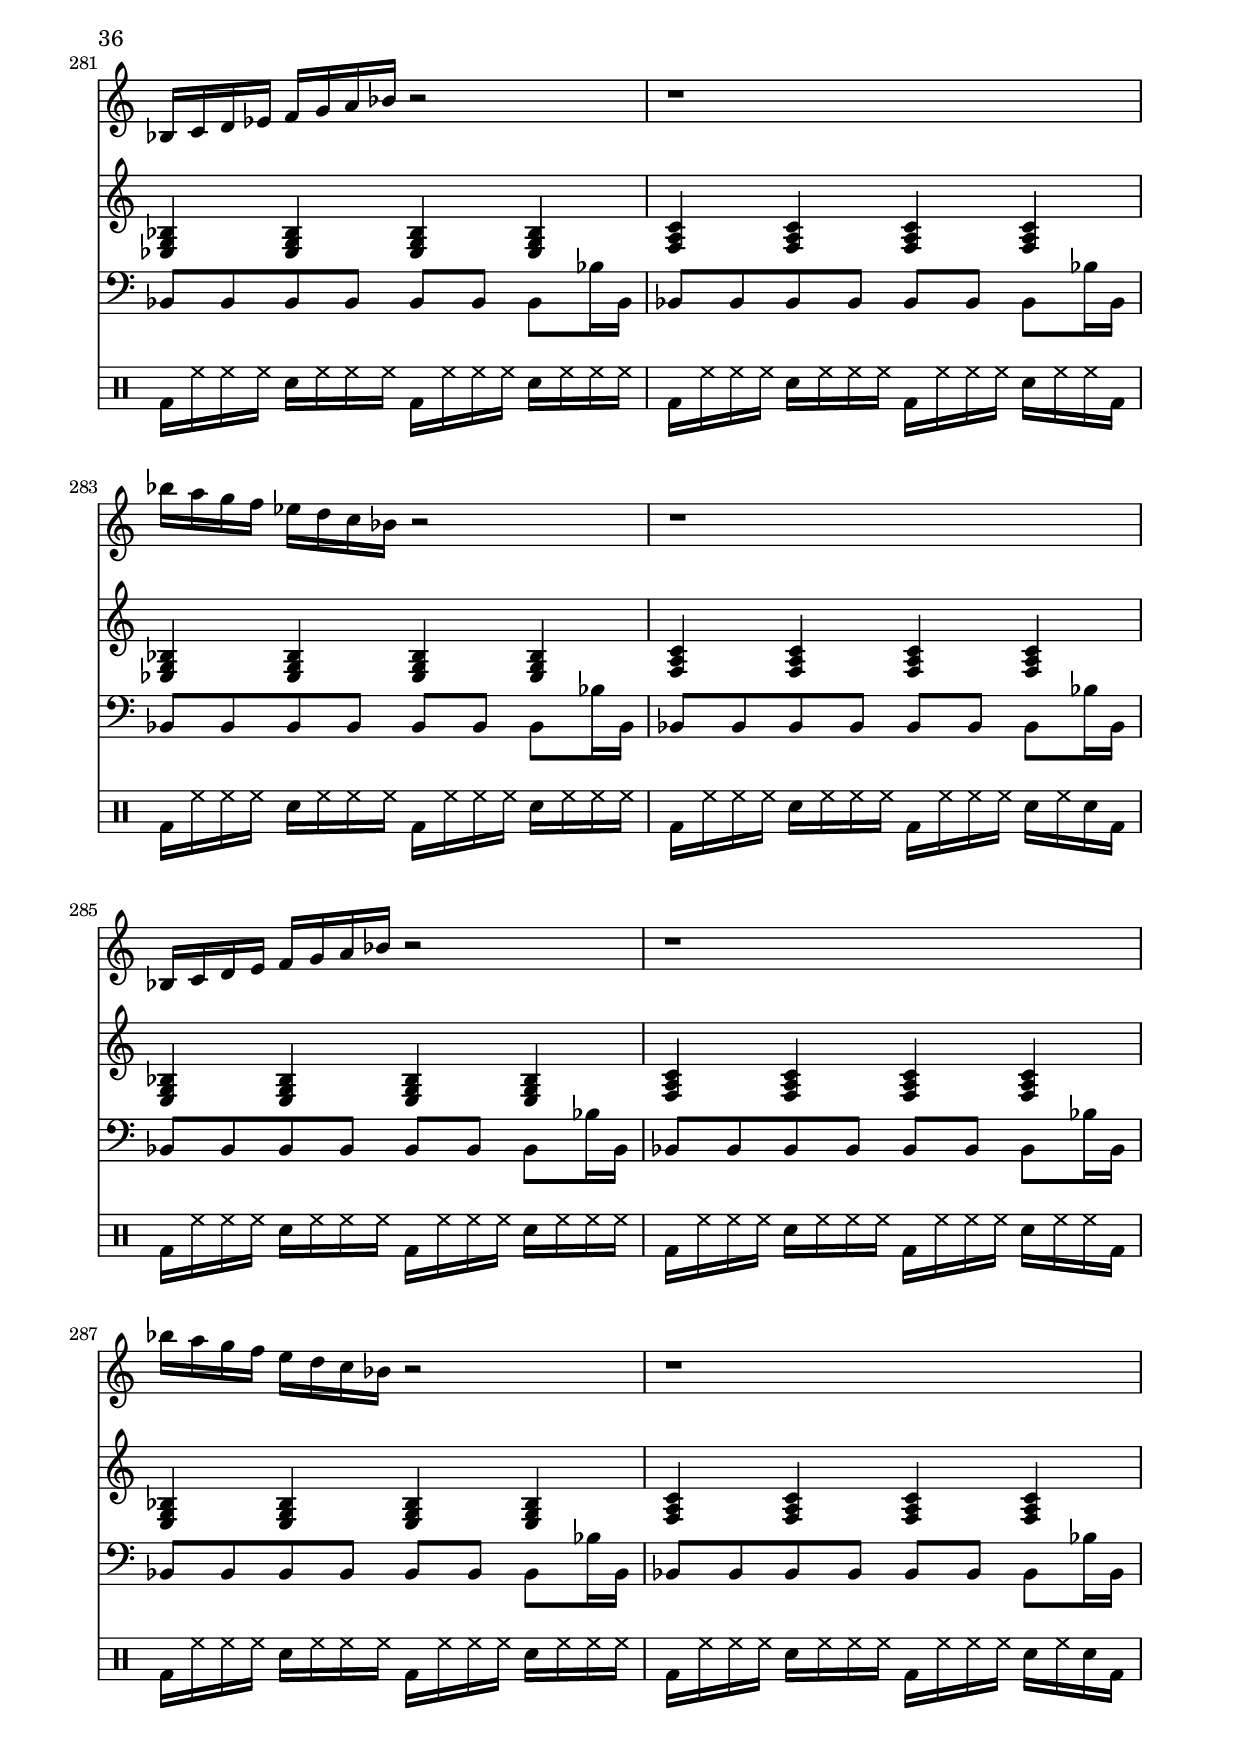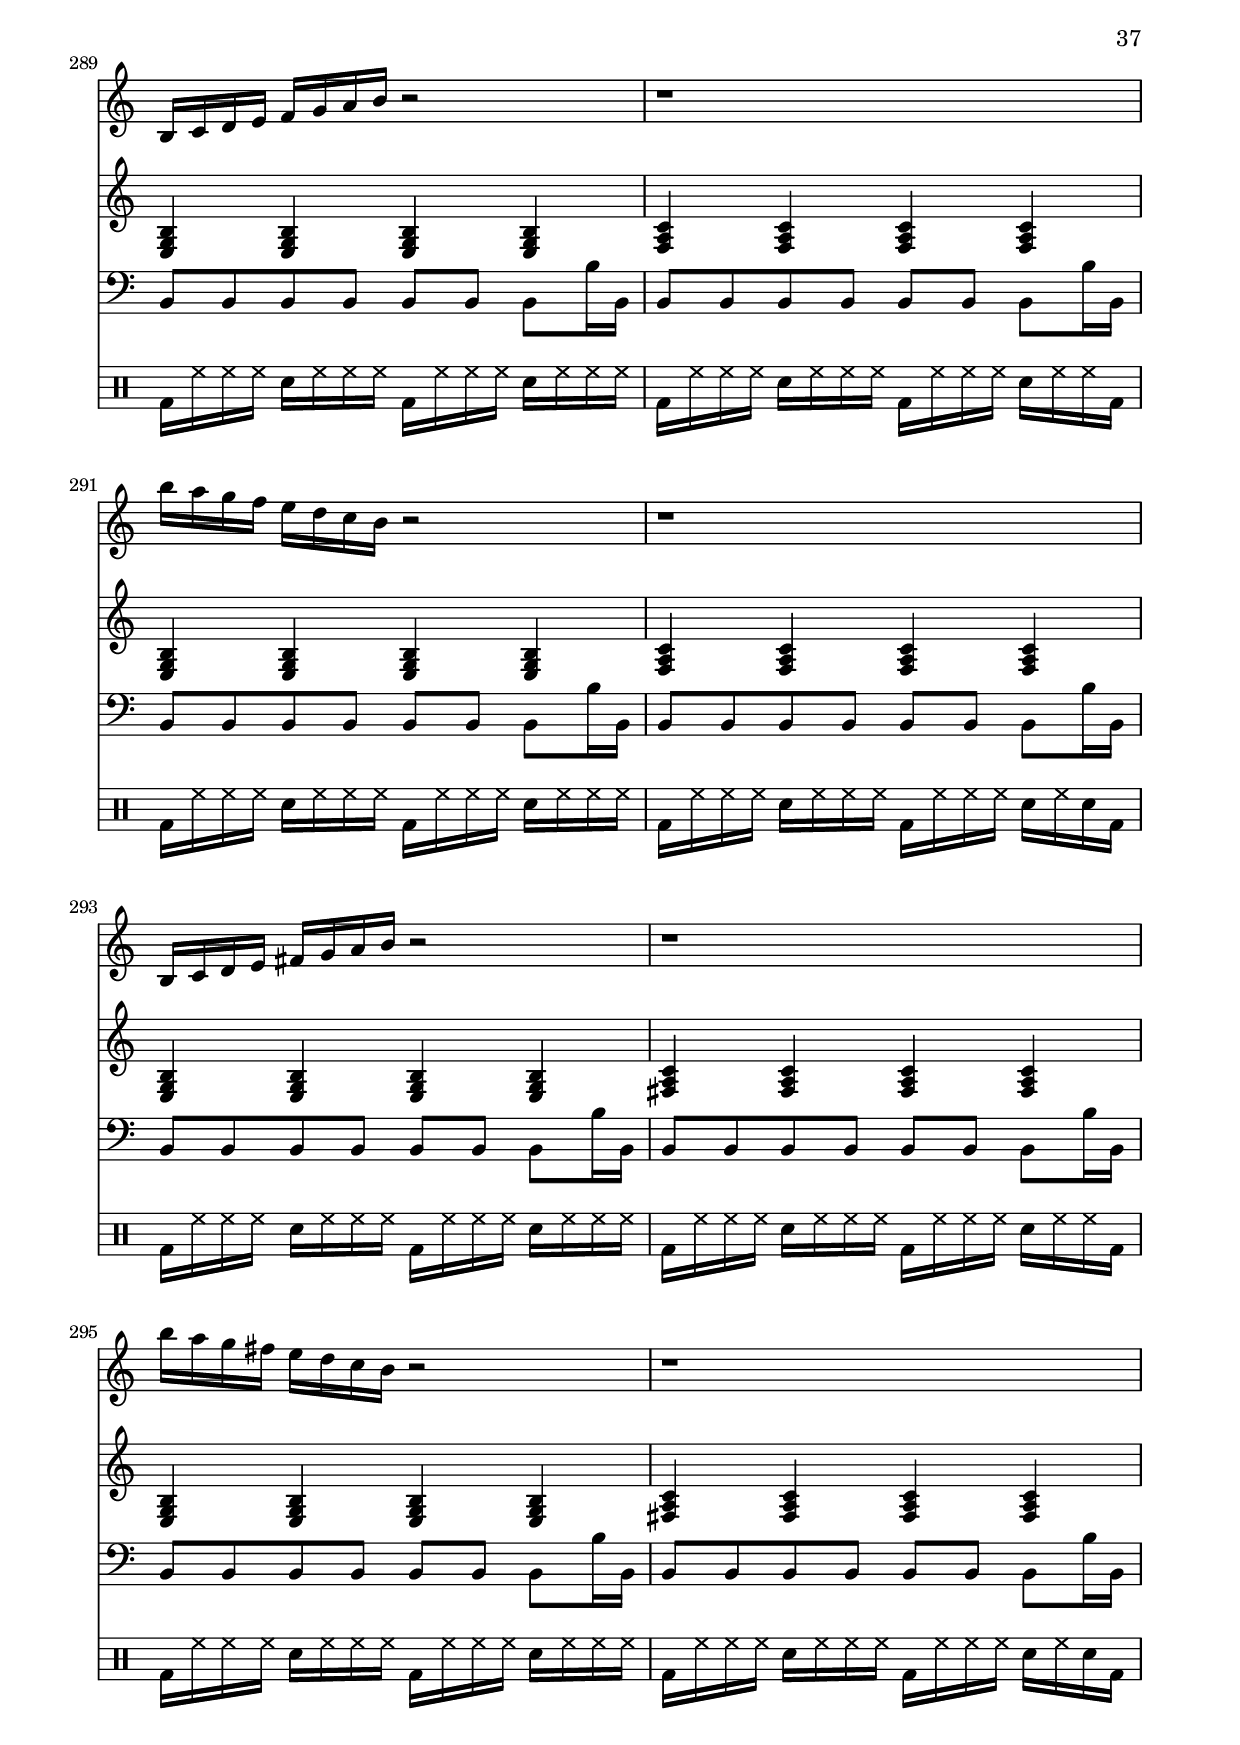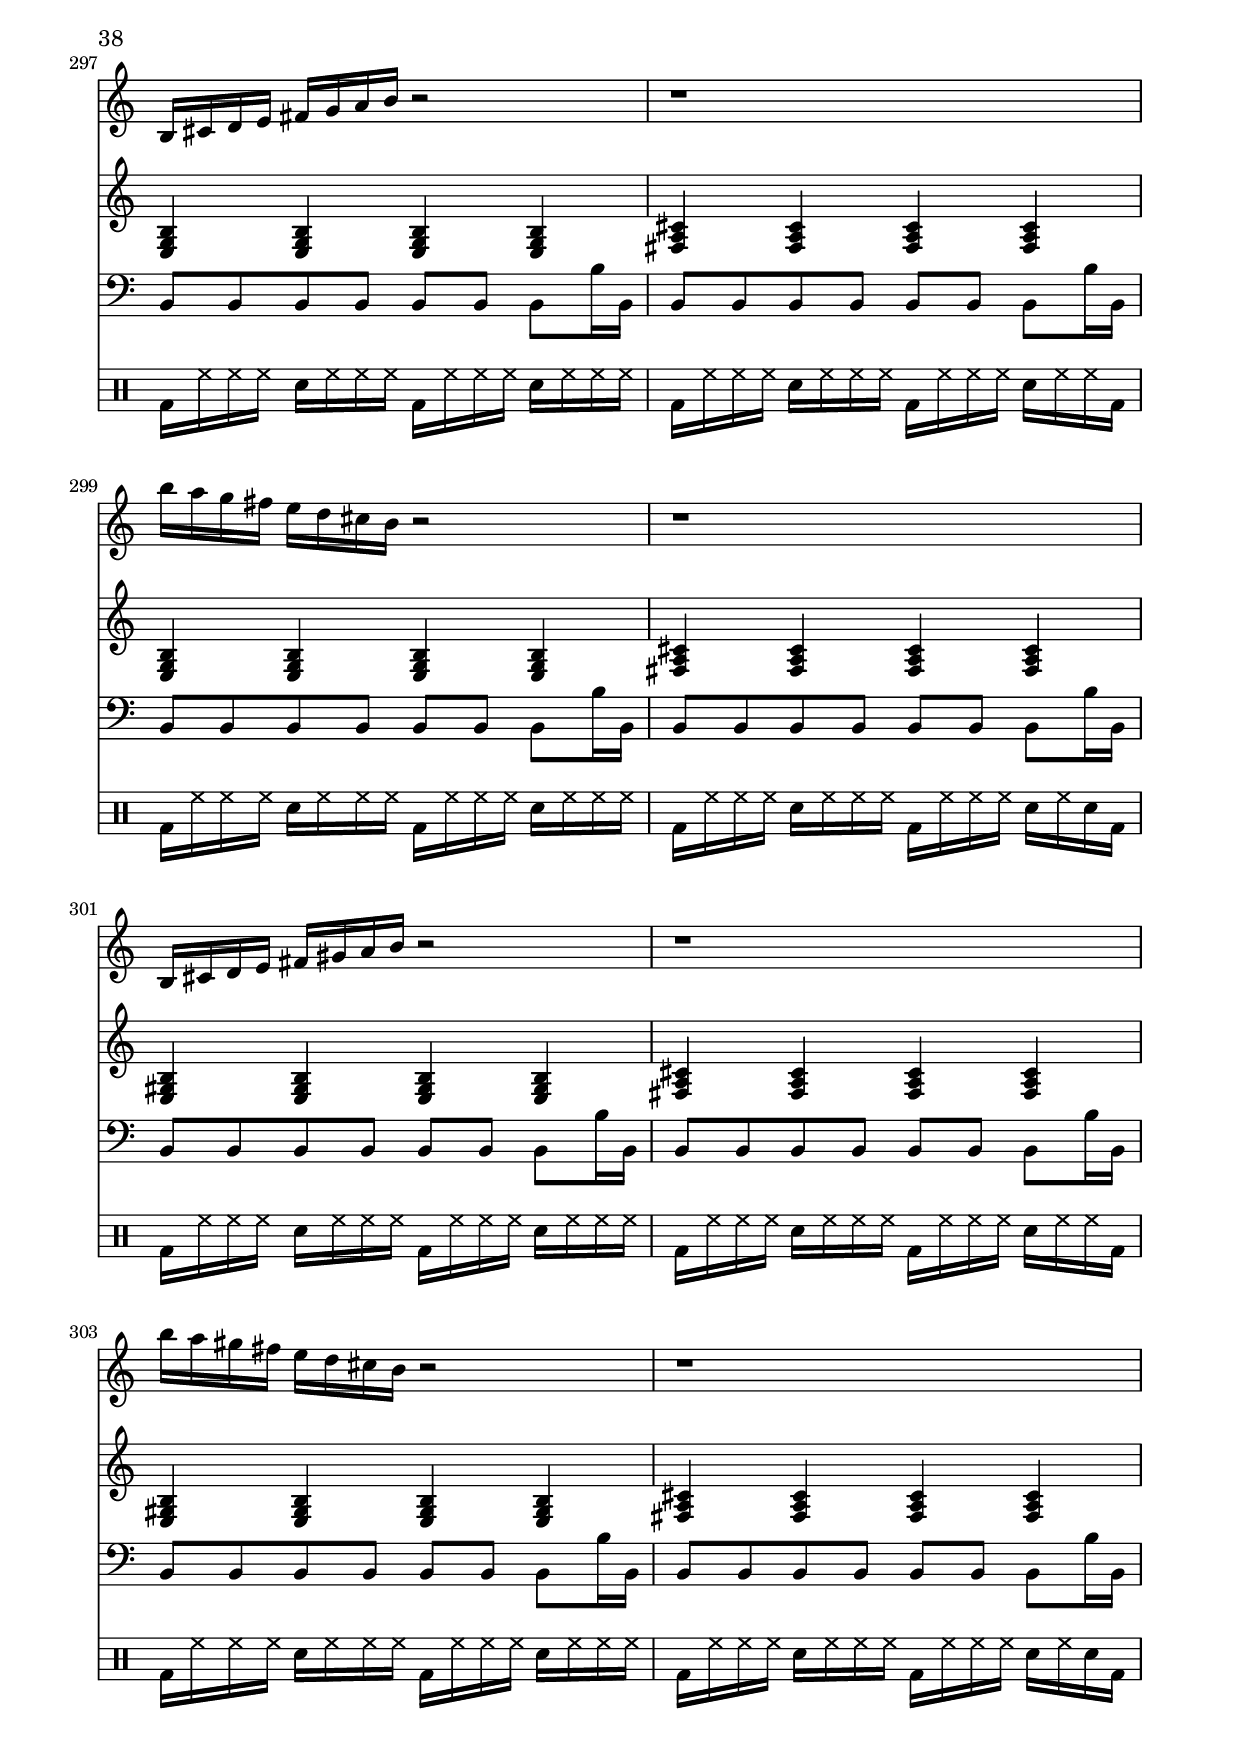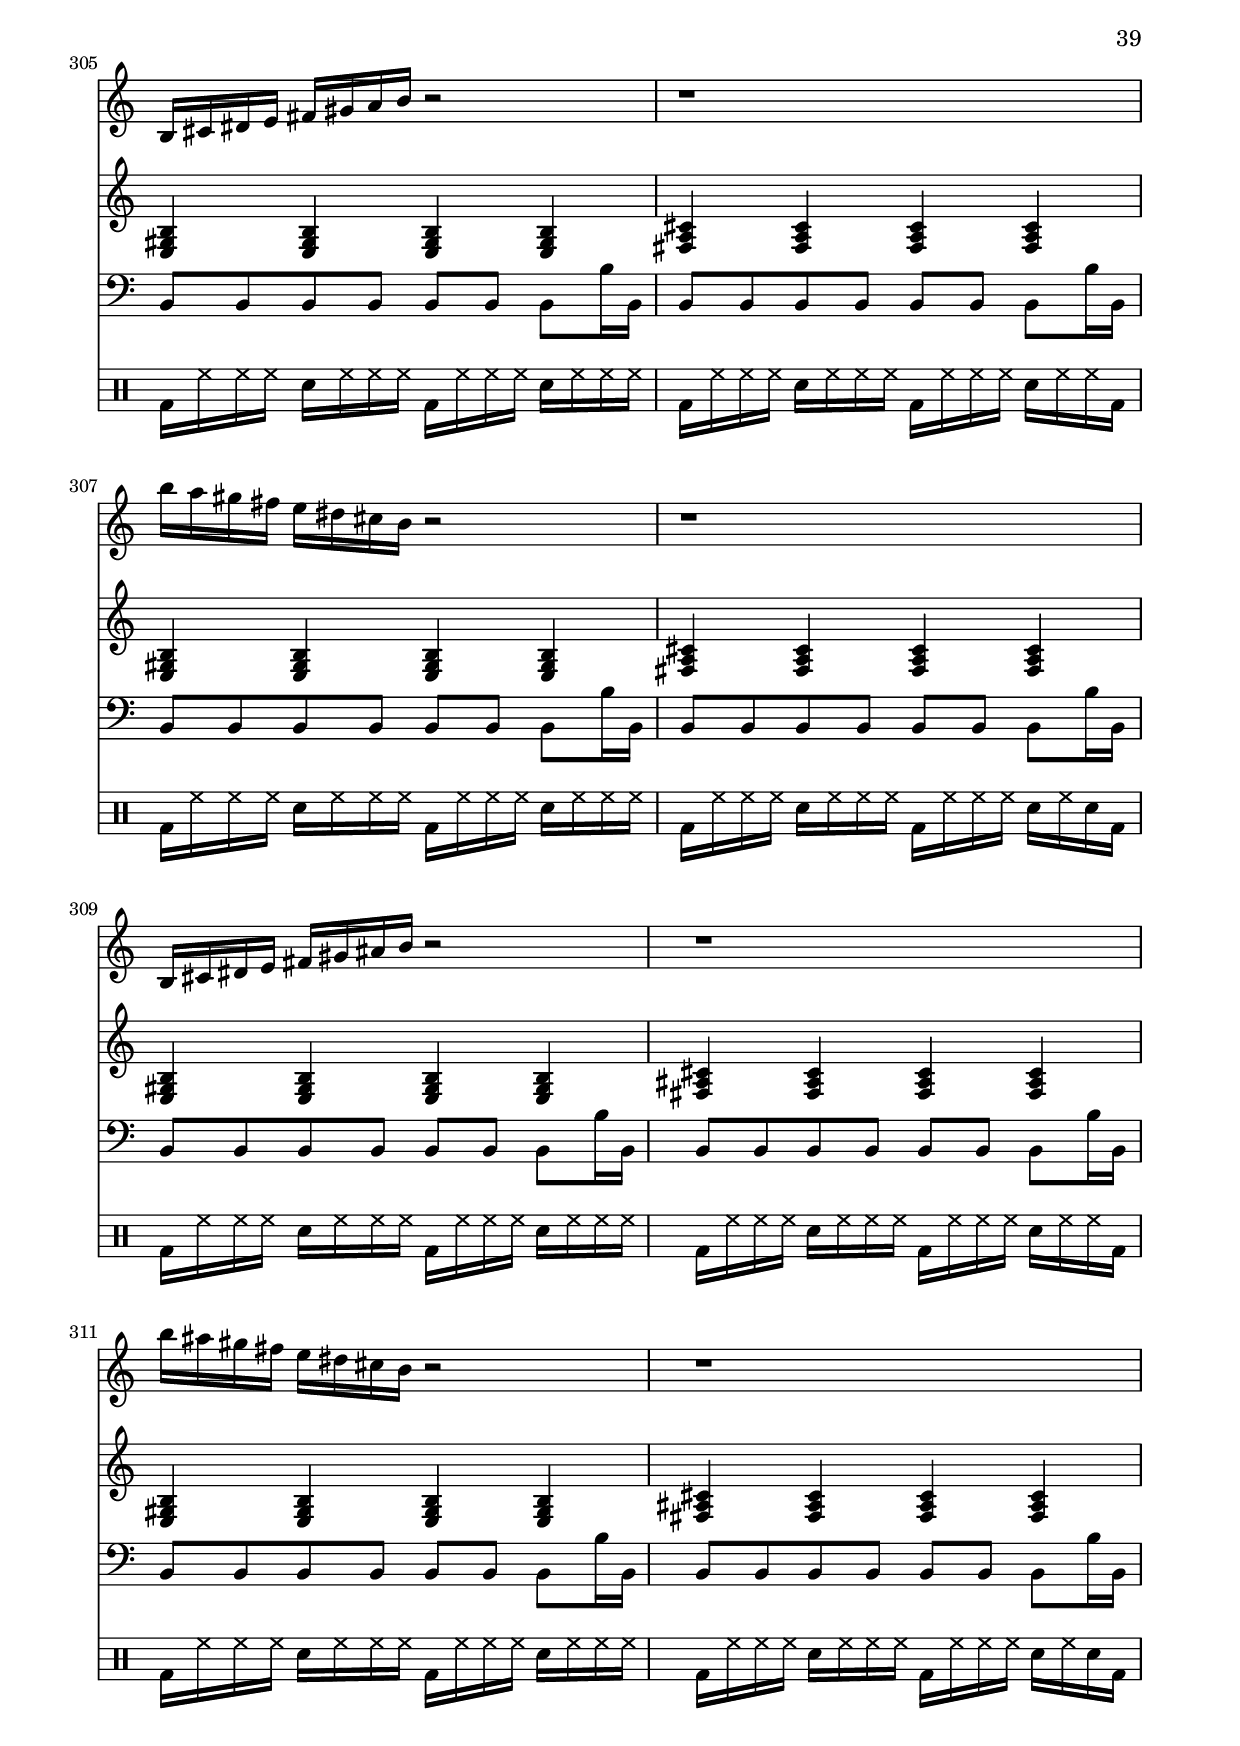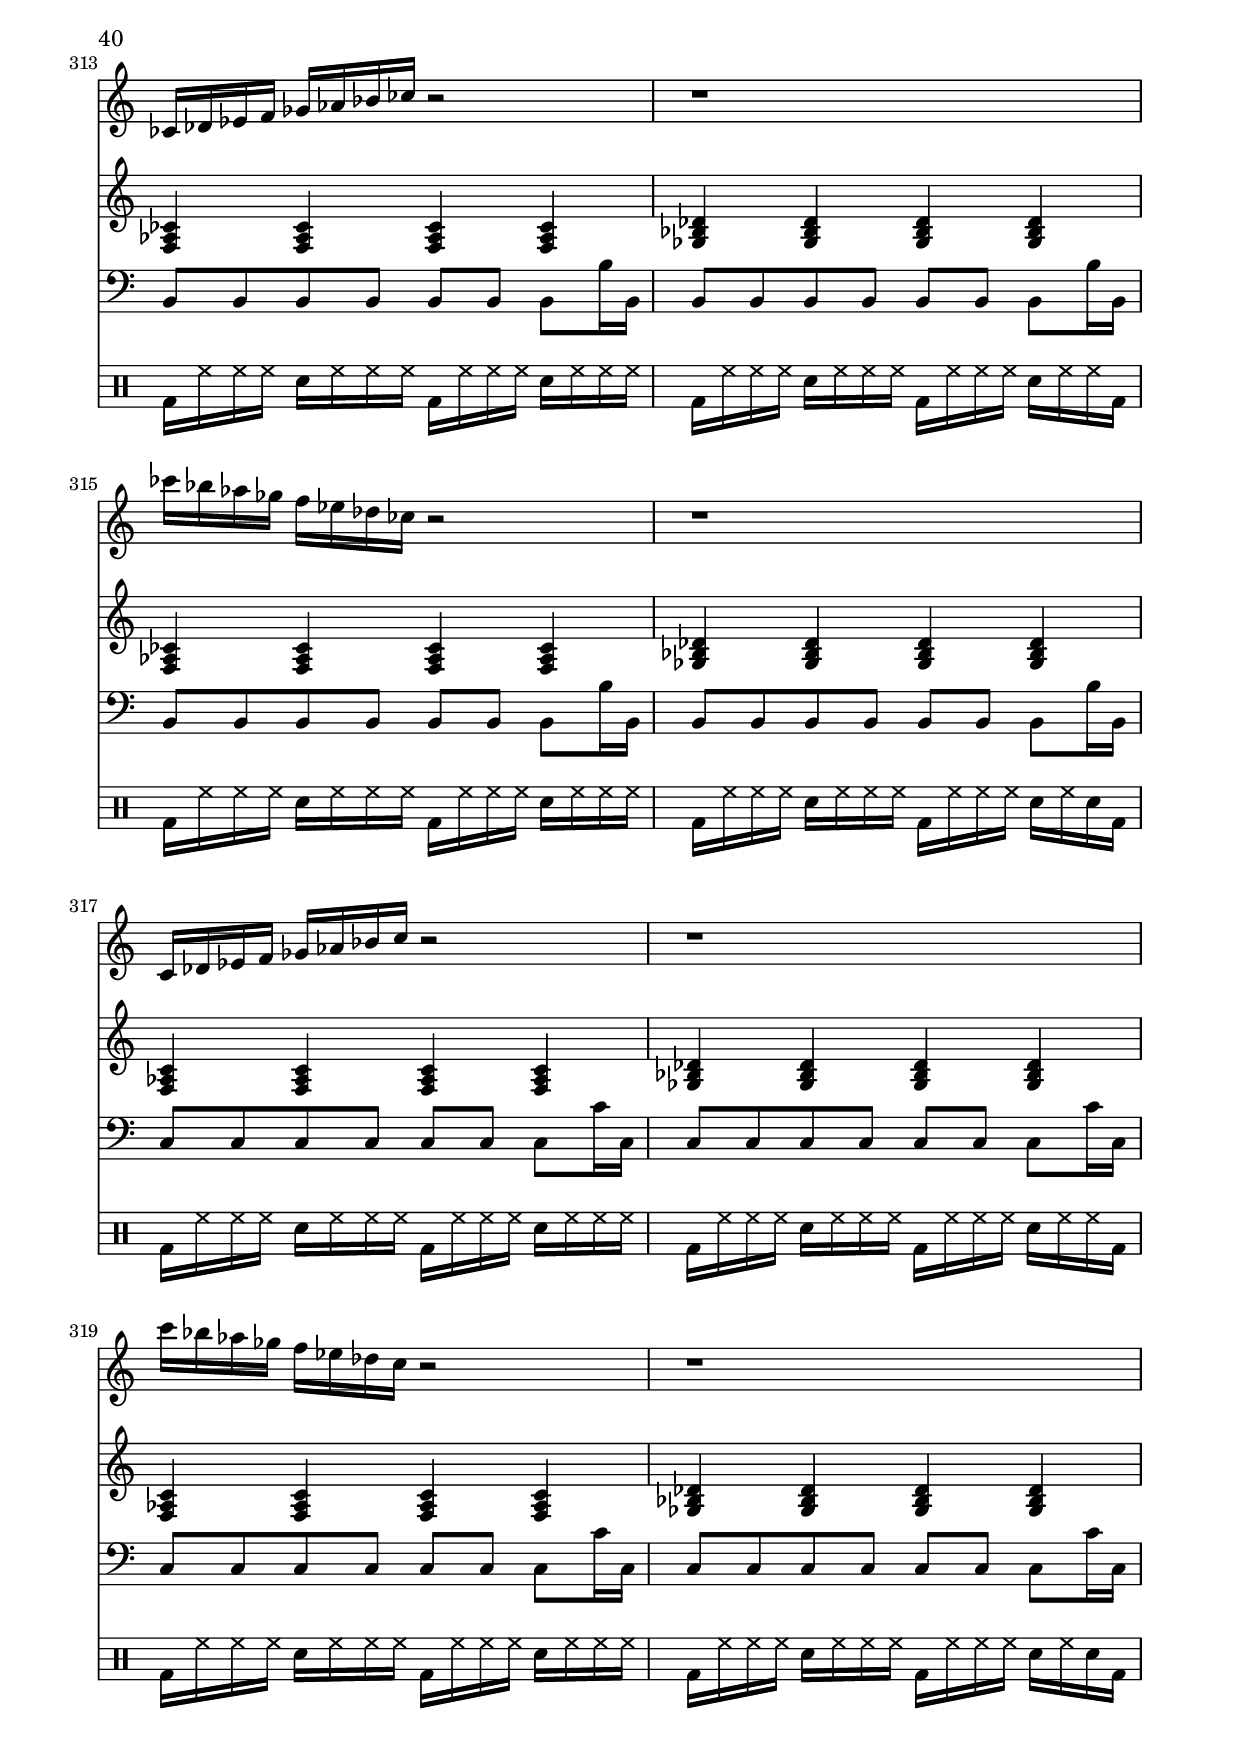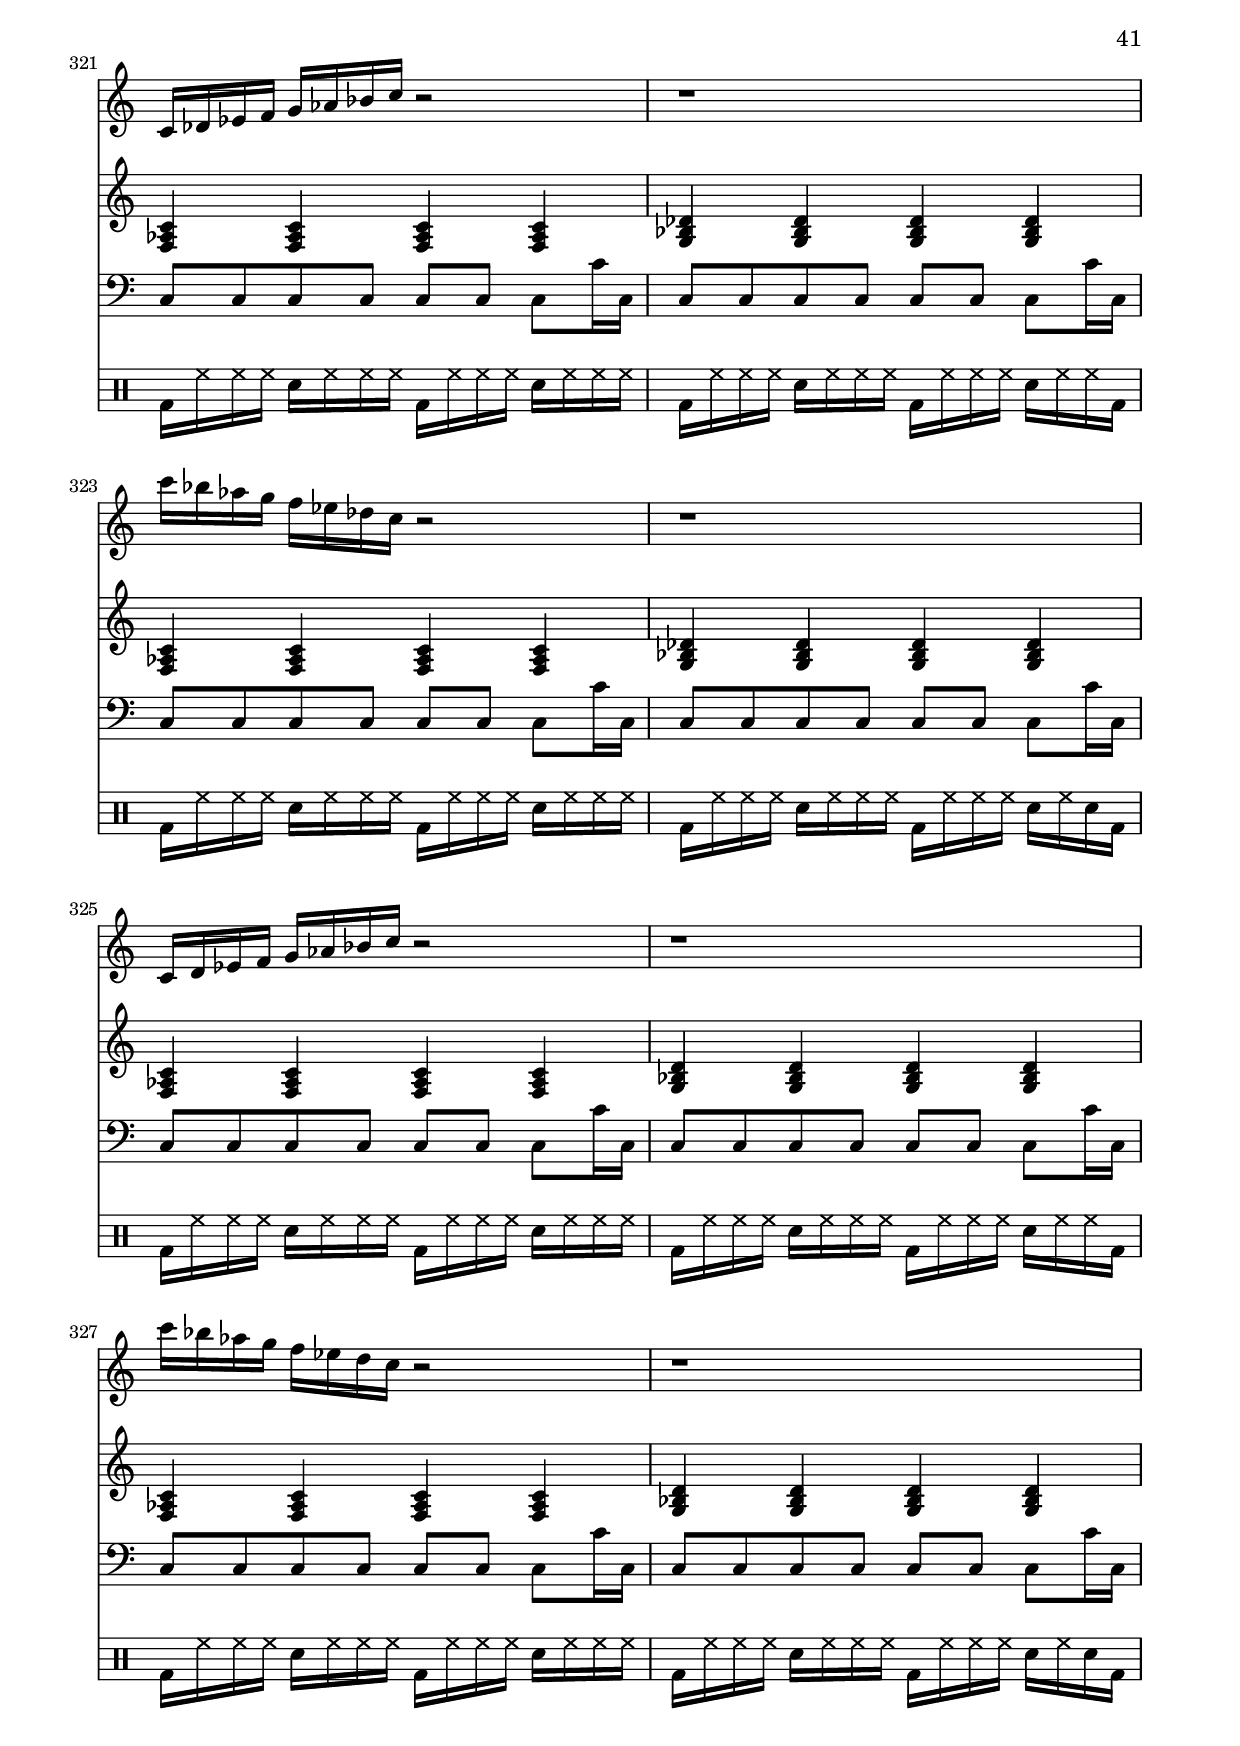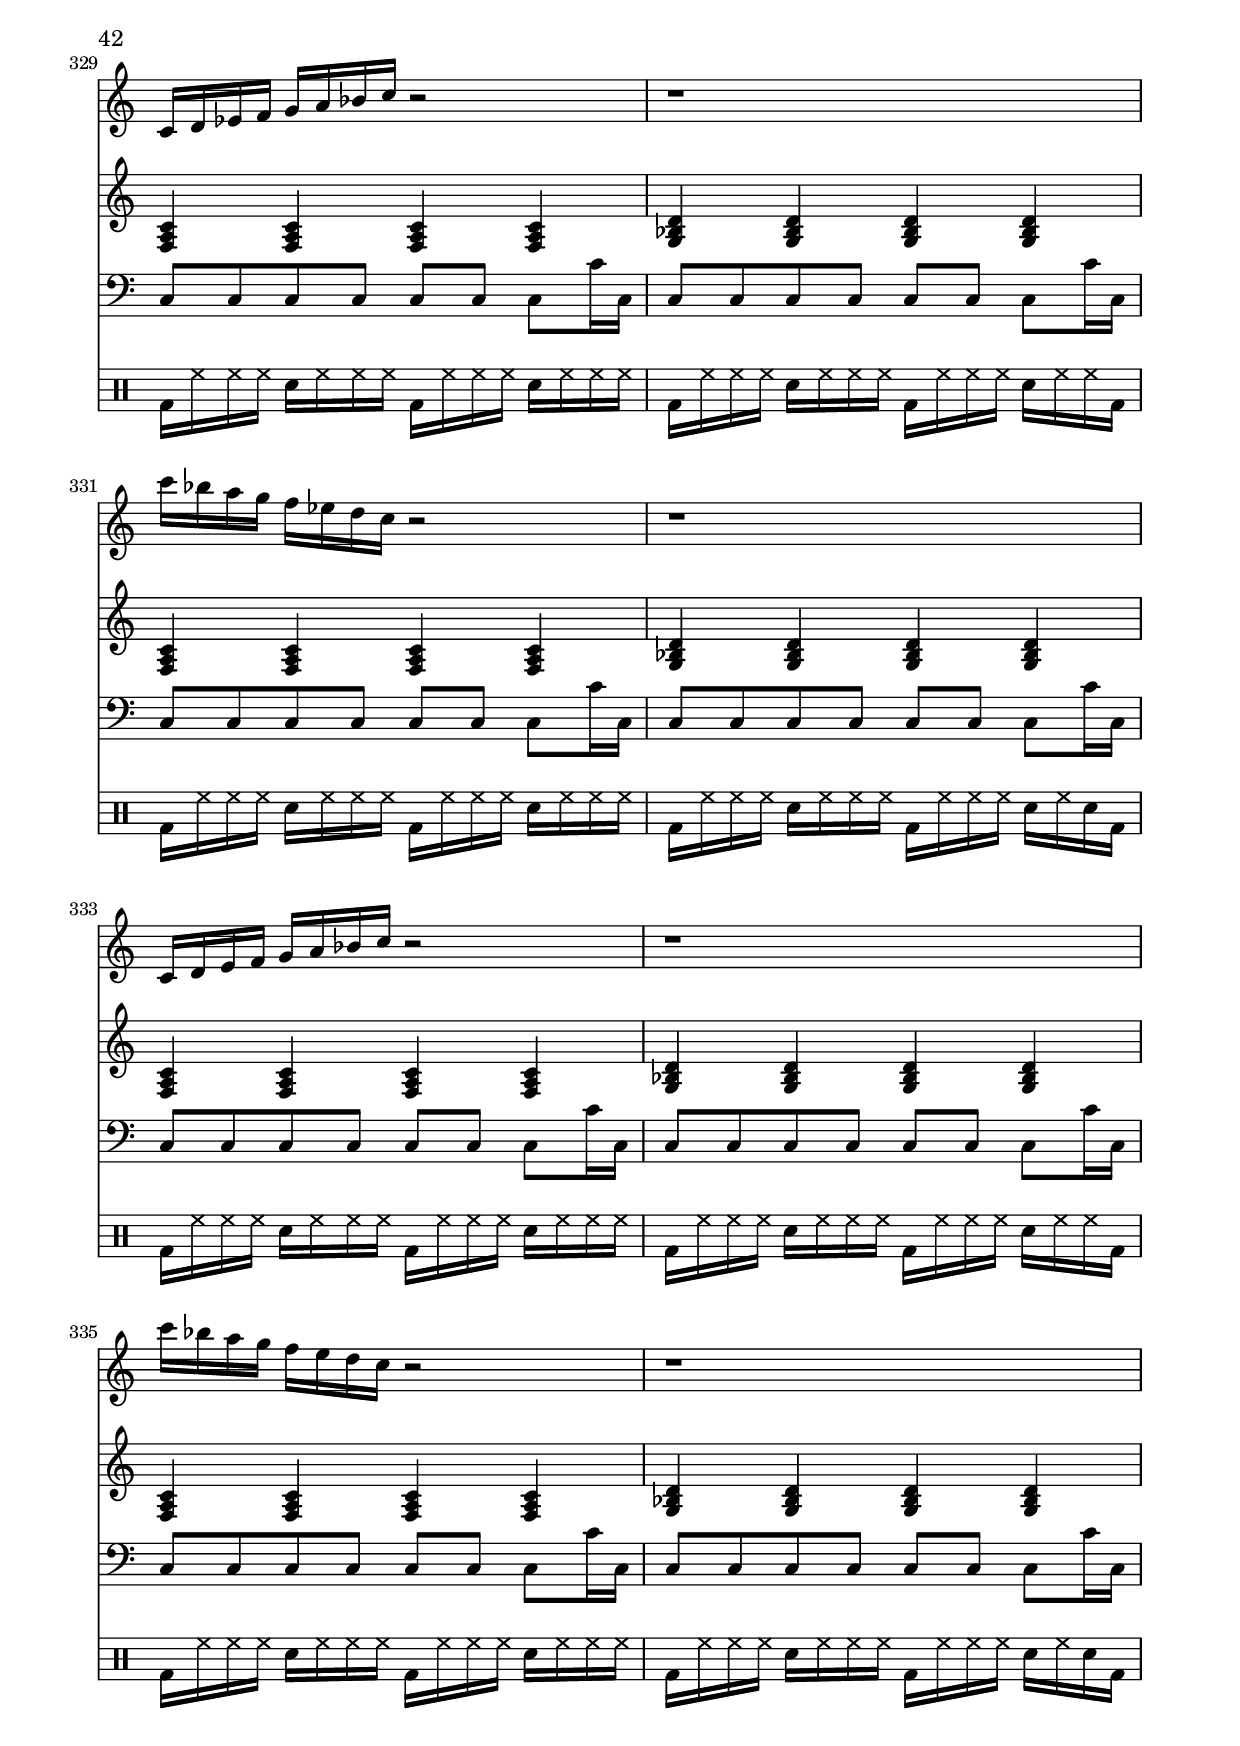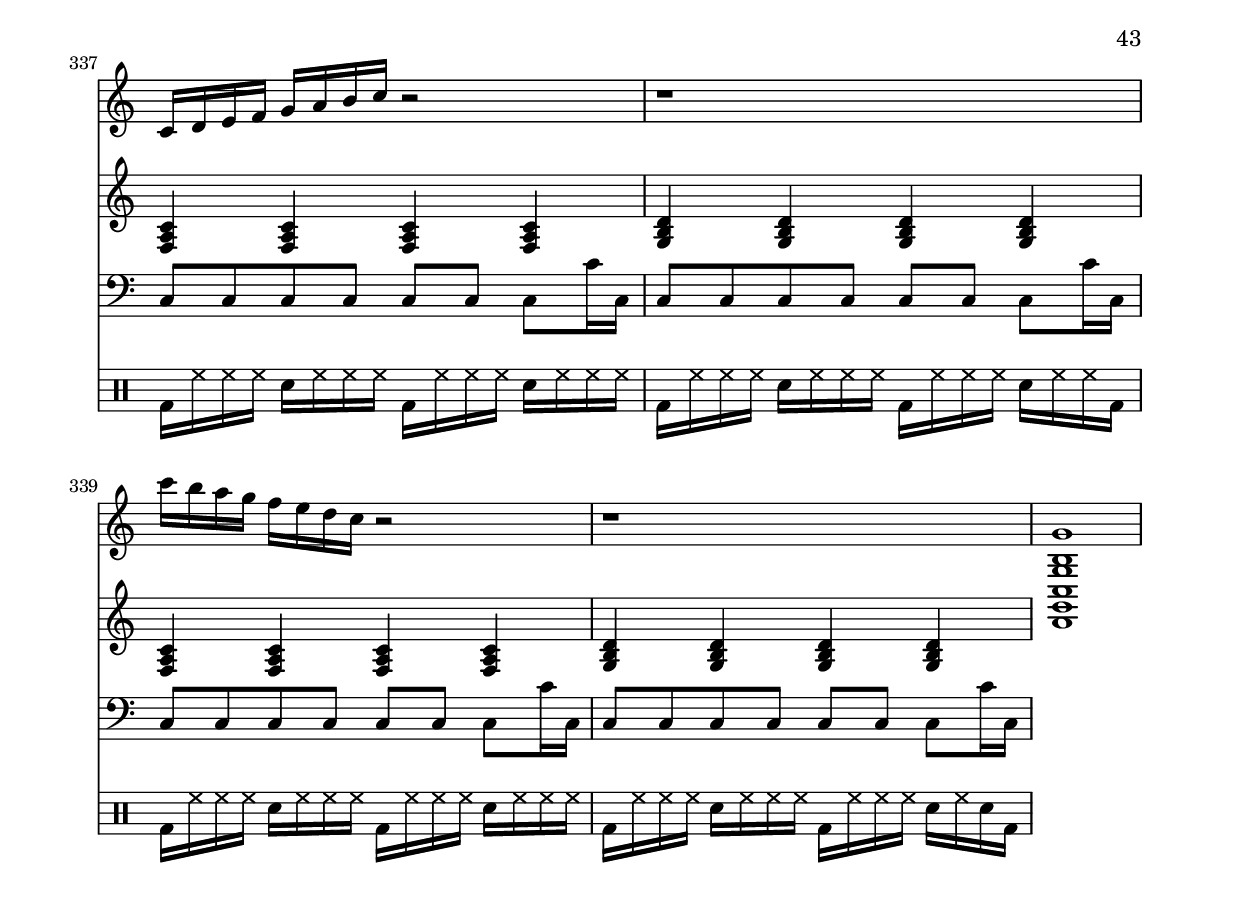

% [[file:~/.emacs.d/martyn/martyn/ob-lilypond/examples/arrange-mode/Modal-Cycle-2/modal-cycle-2.org::*Version][Version:1]]

\version "2.12.3"

% Version:1 ends here

% [[file:~/.emacs.d/martyn/martyn/ob-lilypond/examples/arrange-mode/Modal-Cycle-2/modal-cycle-2.org::*Arpeggios][Arpeggios:1]]

Arps = {
  \relative g { c16 d16 e16 f16 g16 a16 b16 c16 r2 } | r1 |  
  \relative g'' { c16 b16 a16 g16 f16 e16 d16 c16 r2 } | r1 | 
  
  \relative g { c16 d16 e16 fis16 g16 a16 b16 c16 r2 } | r1 |  
  \relative g'' { c16 b16 a16 g16 fis16 e16 d16 c16 r2 } | r1 | 
  

  \relative g { cis16 d16 e16 fis16 g16 a16 b16 cis16 r2 } | r1 |  
  \relative g'' { cis16 b16 a16 g16 fis16 e16 d16 cis16 r2 } | r1 | 
  
  \relative g { cis16 d16 e16 fis16 gis16 a16 b16 cis16 r2 } | r1 |  
  \relative g'' { cis16 b16 a16 gis16 fis16 e16 d16 cis16 r2 } | r1 | 
  
  \relative g { cis16 dis16 e16 fis16 gis16 a16 b16 cis16 r2 } | r1 |  
  \relative g'' { cis16 b16 a16 gis16 fis16 e16 dis16 cis16 r2 } | r1 | 
  
  \relative g { cis16 dis16 e16 fis16 gis16 ais16 b16 cis16 r2 } | r1 |  
  \relative g'' { cis16 b16 ais16 gis16 fis16 e16 dis16 cis16 r2 } | r1 | 
  
  \relative g { des16 ees16 f16 ges16 aes16 bes16 ces16 des16 r2 } | r1 |  
  \relative g'' { des16 ces16 bes16 aes16 ges16 f16 ees16 des16 r2 } | r1 | 
  
  \relative g { des16 ees16 f16 ges16 aes16 bes16 c16 des16 r2 } | r1 |  
  \relative g'' { des16 c16 bes16 aes16 ges16 f16 ees16 des16 r2 } | r1 | 
  
  \relative g { des16 ees16 f16 g16 aes16 bes16 c16 des16 r2 } | r1 |  
  \relative g'' { des16 c16 bes16 aes16 g16 f16 ees16 des16 r2 } | r1 | 
  

  \relative g { d16 ees16 f16 g16 aes16 bes16 c16 d16 r2 } | r1 |  
  \relative g'' { d16 c16 bes16 aes16 g16 f16 ees16 d16 r2 } | r1 | 
  
  \relative g { d16 ees16 f16 g16 a16 bes16 c16 d16 r2 } | r1 |  
  \relative g'' { d16 c16 bes16 a16 g16 f16 ees16 d16 r2 } | r1 | 
  
  \relative g { d16 e16 f16 g16 a16 bes16 c16 d16 r2 } | r1 |  
  \relative g'' { d16 c16 bes16 a16 g16 f16 e16 d16 r2 } | r1 | 
  
  \relative g { d16 e16 f16 g16 a16 b16 c16 d16 r2 } | r1 |  
  \relative g'' { d16 c16 b16 a16 g16 f16 e16 d16 r2 } | r1 | 
  
  \relative g { d16 e16 fis16 g16 a16 b16 c16 d16 r2 } | r1 |  
  \relative g'' { d16 c16 b16 a16 g16 fis16 e16 d16 r2 } | r1 | 
  
  \relative g { d16 e16 fis16 g16 a16 b16 cis16 d16 r2 } | r1 |  
  \relative g'' { d16 cis16 b16 a16 g16 fis16 e16 d16 r2 } | r1 | 
  
  \relative g { d16 e16 fis16 gis16 a16 b16 cis16 d16 r2 } | r1 |  
  \relative g'' { d16 cis16 b16 a16 gis16 fis16 e16 d16 r2 } | r1 | 
  

  \relative g { dis16 e16 fis16 gis16 a16 b16 cis16 dis16 r2 } | r1 |  
  \relative g'' { dis16 cis16 b16 a16 gis16 fis16 e16 dis16 r2 } | r1 | 
  
  \relative g { dis16 e16 fis16 gis16 ais16 b16 cis16 dis16 r2 } | r1 |  
  \relative g'' { dis16 cis16 b16 ais16 gis16 fis16 e16 dis16 r2 } | r1 | 
  
  \relative g { ees16 f16 ges16 aes16 bes16 ces16 des16 ees16 r2 } | r1 |  
  \relative g'' { ees16 des16 ces16 bes16 aes16 ges16 f16 ees16 r2 } | r1 | 
  
  \relative g { ees16 f16 ges16 aes16 bes16 c16 des16 ees16 r2 } | r1 |  
  \relative g'' { ees16 des16 c16 bes16 aes16 ges16 f16 ees16 r2 } | r1 | 
  
  \relative g { ees16 f16 g16 aes16 bes16 c16 des16 ees16 r2 } | r1 |  
  \relative g'' { ees16 des16 c16 bes16 aes16 g16 f16 ees16 r2 } | r1 | 
  
  \relative g { ees16 f16 g16 aes16 bes16 c16 d16 ees16 r2 } | r1 |  
  \relative g'' { ees16 d16 c16 bes16 aes16 g16 f16 ees16 r2 } | r1 | 
  
  \relative g { ees16 f16 g16 a16 bes16 c16 d16 ees16 r2 } | r1 |  
  \relative g'' { ees16 d16 c16 bes16 a16 g16 f16 ees16 r2 } | r1 | 
  

  \relative g { e16 f16 g16 a16 bes16 c16 d16 e16 r2 } | r1 |  
  \relative g'' { e16 d16 c16 bes16 a16 g16 f16 e16 r2 } | r1 | 
  
  \relative g { e16 f16 g16 a16 b16 c16 d16 e16 r2 } | r1 |  
  \relative g'' { e16 d16 c16 b16 a16 g16 f16 e16 r2 } | r1 | 
  
  \relative g { e16 fis16 g16 a16 b16 c16 d16 e16 r2 } | r1 |  
  \relative g'' { e16 d16 c16 b16 a16 g16 fis16 e16 r2 } | r1 | 
  
  \relative g { e16 fis16 g16 a16 b16 cis16 d16 e16 r2 } | r1 |  
  \relative g'' { e16 d16 cis16 b16 a16 g16 fis16 e16 r2 } | r1 | 
  
  \relative g { e16 fis16 gis16 a16 b16 cis16 d16 e16 r2 } | r1 |  
  \relative g'' { e16 d16 cis16 b16 a16 gis16 fis16 e16 r2 } | r1 | 
  
  \relative g { e16 fis16 gis16 a16 b16 cis16 dis16 e16 r2 } | r1 |  
  \relative g'' { e16 dis16 cis16 b16 a16 gis16 fis16 e16 r2 } | r1 | 
  
  \relative g { e16 fis16 gis16 ais16 b16 cis16 dis16 e16 r2 } | r1 |  
  \relative g'' { e16 dis16 cis16 b16 ais16 gis16 fis16 e16 r2 } | r1 | 
  

  \relative g { f16 ges16 aes16 bes16 ces16 des16 ees16 f16 r2 } | r1 |  
  \relative g'' { f16 ees16 des16 ces16 bes16 aes16 ges16 f16 r2 } | r1 | 
  
  \relative g { f16 ges16 aes16 bes16 c16 des16 ees16 f16 r2 } | r1 |  
  \relative g'' { f16 ees16 des16 c16 bes16 aes16 ges16 f16 r2 } | r1 | 
  
  \relative g { f16 g16 aes16 bes16 c16 des16 ees16 f16 r2 } | r1 |  
  \relative g'' { f16 ees16 des16 c16 bes16 aes16 g16 f16 r2 } | r1 | 
  
  \relative g { f16 g16 aes16 bes16 c16 d16 ees16 f16 r2 } | r1 |  
  \relative g'' { f16 ees16 d16 c16 bes16 aes16 g16 f16 r2 } | r1 | 
  
  \relative g { f16 g16 a16 bes16 c16 d16 ees16 f16 r2 } | r1 |  
  \relative g'' { f16 ees16 d16 c16 bes16 a16 g16 f16 r2 } | r1 | 
  
  \relative g { f16 g16 a16 bes16 c16 d16 e16 f16 r2 } | r1 |  
  \relative g'' { f16 e16 d16 c16 bes16 a16 g16 f16 r2 } | r1 | 
  
  \relative g { f16 g16 a16 b16 c16 d16 e16 f16 r2 } | r1 |  
  \relative g'' { f16 e16 d16 c16 b16 a16 g16 f16 r2 } | r1 | 
  

  \relative g { fis16 g16 a16 b16 c16 d16 e16 fis16 r2 } | r1 |  
  \relative g'' { fis16 e16 d16 c16 b16 a16 g16 fis16 r2 } | r1 | 
  
  \relative g { fis16 g16 a16 b16 cis16 d16 e16 fis16 r2 } | r1 |  
  \relative g'' { fis16 e16 d16 cis16 b16 a16 g16 fis16 r2 } | r1 | 
  
  \relative g { fis16 gis16 a16 b16 cis16 d16 e16 fis16 r2 } | r1 |  
  \relative g'' { fis16 e16 d16 cis16 b16 a16 gis16 fis16 r2 } | r1 | 
  
  \relative g { fis16 gis16 a16 b16 cis16 dis16 e16 fis16 r2 } | r1 |  
  \relative g'' { fis16 e16 dis16 cis16 b16 a16 gis16 fis16 r2 } | r1 | 
  
  \relative g { fis16 gis16 ais16 b16 cis16 dis16 e16 fis16 r2 } | r1 |  
  \relative g'' { fis16 e16 dis16 cis16 b16 ais16 gis16 fis16 r2 } | r1 | 
  
  \relative g { ges16 aes16 bes16 ces16 des16 ees16 f16 ges16 r2 } | r1 |  
  \relative g'' { ges16 f16 ees16 des16 ces16 bes16 aes16 ges16 r2 } | r1 | 
  
  \relative g { ges16 aes16 bes16 c16 des16 ees16 f16 ges16 r2 } | r1 |  
  \relative g'' { ges16 f16 ees16 des16 c16 bes16 aes16 ges16 r2 } | r1 | 
  

  \relative g { g16 aes16 bes16 c16 des16 ees16 f16 g16 r2 } | r1 |  
  \relative g'' { g16 f16 ees16 des16 c16 bes16 aes16 g16 r2 } | r1 | 
  
  \relative g { g16 aes16 bes16 c16 d16 ees16 f16 g16 r2 } | r1 |  
  \relative g'' { g16 f16 ees16 d16 c16 bes16 aes16 g16 r2 } | r1 | 
  
  \relative g { g16 a16 bes16 c16 d16 ees16 f16 g16 r2 } | r1 |  
  \relative g'' { g16 f16 ees16 d16 c16 bes16 a16 g16 r2 } | r1 | 
  
  \relative g { g16 a16 bes16 c16 d16 e16 f16 g16 r2 } | r1 |  
  \relative g'' { g16 f16 e16 d16 c16 bes16 a16 g16 r2 } | r1 | 
  
  \relative g { g16 a16 b16 c16 d16 e16 f16 g16 r2 } | r1 |  
  \relative g'' { g16 f16 e16 d16 c16 b16 a16 g16 r2 } | r1 | 
  
  \relative g { g16 a16 b16 c16 d16 e16 fis16 g16 r2 } | r1 |  
  \relative g'' { g16 fis16 e16 d16 c16 b16 a16 g16 r2 } | r1 | 
  
  \relative g { g16 a16 b16 cis16 d16 e16 fis16 g16 r2 } | r1 |  
  \relative g'' { g16 fis16 e16 d16 cis16 b16 a16 g16 r2 } | r1 | 
  

  \relative g { gis16 a16 b16 cis16 d16 e16 fis16 gis16 r2 } | r1 |  
  \relative g'' { gis16 fis16 e16 d16 cis16 b16 a16 gis16 r2 } | r1 | 
  
  \relative g { gis16 a16 b16 cis16 dis16 e16 fis16 gis16 r2 } | r1 |  
  \relative g'' { gis16 fis16 e16 dis16 cis16 b16 a16 gis16 r2 } | r1 | 
  
  \relative g { gis16 ais16 b16 cis16 dis16 e16 fis16 gis16 r2 } | r1 |  
  \relative g'' { gis16 fis16 e16 dis16 cis16 b16 ais16 gis16 r2 } | r1 | 
  
  \relative g { aes16 bes16 ces16 des16 ees16 f16 ges16 aes16 r2 } | r1 |  
  \relative g'' { aes16 ges16 f16 ees16 des16 ces16 bes16 aes16 r2 } | r1 | 
  
  \relative g { aes16 bes16 c16 des16 ees16 f16 ges16 aes16 r2 } | r1 |  
  \relative g'' { aes16 ges16 f16 ees16 des16 c16 bes16 aes16 r2 } | r1 | 
  
  \relative g { aes16 bes16 c16 des16 ees16 f16 g16 aes16 r2 } | r1 |  
  \relative g'' { aes16 g16 f16 ees16 des16 c16 bes16 aes16 r2 } | r1 | 
  
  \relative g { aes16 bes16 c16 d16 ees16 f16 g16 aes16 r2 } | r1 |  
  \relative g'' { aes16 g16 f16 ees16 d16 c16 bes16 aes16 r2 } | r1 | 
  

  \relative g { a16 bes16 c16 d16 ees16 f16 g16 a16 r2 } | r1 |  
  \relative g'' { a16 g16 f16 ees16 d16 c16 bes16 a16 r2 } | r1 | 
  
  \relative g { a16 bes16 c16 d16 e16 f16 g16 a16 r2 } | r1 |  
  \relative g'' { a16 g16 f16 e16 d16 c16 bes16 a16 r2 } | r1 | 
  
  \relative g { a16 b16 c16 d16 e16 f16 g16 a16 r2 } | r1 |  
  \relative g'' { a16 g16 f16 e16 d16 c16 b16 a16 r2 } | r1 | 
  
  \relative g { a16 b16 c16 d16 e16 fis16 g16 a16 r2 } | r1 |  
  \relative g'' { a16 g16 fis16 e16 d16 c16 b16 a16 r2 } | r1 | 
  
  \relative g { a16 b16 cis16 d16 e16 fis16 g16 a16 r2 } | r1 |  
  \relative g'' { a16 g16 fis16 e16 d16 cis16 b16 a16 r2 } | r1 | 
  
  \relative g { a16 b16 cis16 d16 e16 fis16 gis16 a16 r2 } | r1 |  
  \relative g'' { a16 gis16 fis16 e16 d16 cis16 b16 a16 r2 } | r1 | 
  
  \relative g { a16 b16 cis16 dis16 e16 fis16 gis16 a16 r2 } | r1 |  
  \relative g'' { a16 gis16 fis16 e16 dis16 cis16 b16 a16 r2 } | r1 | 
  

  \relative g { ais16 b16 cis16 dis16 e16 fis16 gis16 ais16 r2 } | r1 |  
  \relative g'' { ais16 gis16 fis16 e16 dis16 cis16 b16 ais16 r2 } | r1 | 
  
  \relative g { bes16 ces16 des16 ees16 f16 ges16 aes16 bes16 r2 } | r1 |  
  \relative g'' { bes16 aes16 ges16 f16 ees16 des16 ces16 bes16 r2 } | r1 | 
  
  \relative g { bes16 c16 des16 ees16 f16 ges16 aes16 bes16 r2 } | r1 |  
  \relative g'' { bes16 aes16 ges16 f16 ees16 des16 c16 bes16 r2 } | r1 | 
  
  \relative g { bes16 c16 des16 ees16 f16 g16 aes16 bes16 r2 } | r1 |  
  \relative g'' { bes16 aes16 g16 f16 ees16 des16 c16 bes16 r2 } | r1 | 
  
  \relative g { bes16 c16 d16 ees16 f16 g16 aes16 bes16 r2 } | r1 |  
  \relative g'' { bes16 aes16 g16 f16 ees16 d16 c16 bes16 r2 } | r1 | 
  
  \relative g { bes16 c16 d16 ees16 f16 g16 a16 bes16 r2 } | r1 |  
  \relative g'' { bes16 a16 g16 f16 ees16 d16 c16 bes16 r2 } | r1 | 
  
  \relative g { bes16 c16 d16 e16 f16 g16 a16 bes16 r2 } | r1 |  
  \relative g'' { bes16 a16 g16 f16 e16 d16 c16 bes16 r2 } | r1 | 
  

  \relative g { b16 c16 d16 e16 f16 g16 a16 b16 r2 } | r1 |  
  \relative g'' { b16 a16 g16 f16 e16 d16 c16 b16 r2 } | r1 | 
  
  \relative g { b16 c16 d16 e16 fis16 g16 a16 b16 r2 } | r1 |  
  \relative g'' { b16 a16 g16 fis16 e16 d16 c16 b16 r2 } | r1 | 
  
  \relative g { b16 cis16 d16 e16 fis16 g16 a16 b16 r2 } | r1 |  
  \relative g'' { b16 a16 g16 fis16 e16 d16 cis16 b16 r2 } | r1 | 
  
  \relative g { b16 cis16 d16 e16 fis16 gis16 a16 b16 r2 } | r1 |  
  \relative g'' { b16 a16 gis16 fis16 e16 d16 cis16 b16 r2 } | r1 | 
  
  \relative g { b16 cis16 dis16 e16 fis16 gis16 a16 b16 r2 } | r1 |  
  \relative g'' { b16 a16 gis16 fis16 e16 dis16 cis16 b16 r2 } | r1 | 
  
  \relative g { b16 cis16 dis16 e16 fis16 gis16 ais16 b16 r2 } | r1 |  
  \relative g'' { b16 ais16 gis16 fis16 e16 dis16 cis16 b16 r2 } | r1 | 
  

  \relative g { ces16 des16 ees16 f16 ges16 aes16 bes16 ces16 r2 } | r1 |  
  \relative g'' { ces16 bes16 aes16 ges16 f16 ees16 des16 ces16 r2 } | r1 | 
  
  \relative g { c16 des16 ees16 f16 ges16 aes16 bes16 c16 r2 } | r1 |  
  \relative g'' { c16 bes16 aes16 ges16 f16 ees16 des16 c16 r2 } | r1 | 
  
  \relative g { c16 des16 ees16 f16 g16 aes16 bes16 c16 r2 } | r1 |  
  \relative g'' { c16 bes16 aes16 g16 f16 ees16 des16 c16 r2 } | r1 | 
  
  \relative g { c16 d16 ees16 f16 g16 aes16 bes16 c16 r2 } | r1 |  
  \relative g'' { c16 bes16 aes16 g16 f16 ees16 d16 c16 r2 } | r1 | 
  
  \relative g { c16 d16 ees16 f16 g16 a16 bes16 c16 r2 } | r1 |  
  \relative g'' { c16 bes16 a16 g16 f16 ees16 d16 c16 r2 } | r1 | 
  
  \relative g { c16 d16 e16 f16 g16 a16 bes16 c16 r2 } | r1 |  
  \relative g'' { c16 bes16 a16 g16 f16 e16 d16 c16 r2 } | r1 | 
  
  \relative g { c16 d16 e16 f16 g16 a16 b16 c16 r2 } | r1 |  
  \relative g'' { c16 b16 a16 g16 f16 e16 d16 c16 r2 } | r1 | 
  

  < g, d, g' b c g > 1
}

% Arpeggios:1 ends here

% [[file:~/.emacs.d/martyn/martyn/ob-lilypond/examples/arrange-mode/Modal-Cycle-2/modal-cycle-2.org::*Triads][Triads:1]]

Triads = {
  \relative g {
    < f a c > 4   < f a c > 4   < f a c > 4   < f a c > 4 |
    < g b d > 4   < g b d > 4   < g b d > 4   < g b d > 4 |
    < f a c > 4   < f a c > 4   < f a c > 4   < f a c > 4 |
    < g b d > 4   < g b d > 4   < g b d > 4   < g b d > 4 |
  }
  \relative g {
    < fis a c > 4   < fis a c > 4   < fis a c > 4   < fis a c > 4 |
    < g b d > 4   < g b d > 4   < g b d > 4   < g b d > 4 |
    < fis a c > 4   < fis a c > 4   < fis a c > 4   < fis a c > 4 |
    < g b d > 4   < g b d > 4   < g b d > 4   < g b d > 4 |
  }

  \relative g {
    < fis a cis > 4   < fis a cis > 4   < fis a cis > 4   < fis a cis > 4 |
    < g b d > 4   < g b d > 4   < g b d > 4   < g b d > 4 |
    < fis a cis > 4   < fis a cis > 4   < fis a cis > 4   < fis a cis > 4 |
    < g b d > 4   < g b d > 4   < g b d > 4   < g b d > 4 |
  }
  \relative g {
    < fis a cis > 4   < fis a cis > 4   < fis a cis > 4   < fis a cis > 4 |
    < gis b d > 4   < gis b d > 4   < gis b d > 4   < gis b d > 4 |
    < fis a cis > 4   < fis a cis > 4   < fis a cis > 4   < fis a cis > 4 |
    < gis b d > 4   < gis b d > 4   < gis b d > 4   < gis b d > 4 |
  }
  \relative g {
    < fis a cis > 4   < fis a cis > 4   < fis a cis > 4   < fis a cis > 4 |
    < gis b dis > 4   < gis b dis > 4   < gis b dis > 4   < gis b dis > 4 |
    < fis a cis > 4   < fis a cis > 4   < fis a cis > 4   < fis a cis > 4 |
    < gis b dis > 4   < gis b dis > 4   < gis b dis > 4   < gis b dis > 4 |
  }
  \relative g {
    < fis ais cis > 4   < fis ais cis > 4   < fis ais cis > 4   < fis ais cis > 4 |
    < gis b dis > 4   < gis b dis > 4   < gis b dis > 4   < gis b dis > 4 |
    < fis ais cis > 4   < fis ais cis > 4   < fis ais cis > 4   < fis ais cis > 4 |
    < gis b dis > 4   < gis b dis > 4   < gis b dis > 4   < gis b dis > 4 |
  }
  \relative g {
    < ges bes des > 4   < ges bes des > 4   < ges bes des > 4   < ges bes des > 4 |
    < aes ces ees > 4   < aes ces ees > 4   < aes ces ees > 4   < aes ces ees > 4 |
    < ges bes des > 4   < ges bes des > 4   < ges bes des > 4   < ges bes des > 4 |
    < aes ces ees > 4   < aes ces ees > 4   < aes ces ees > 4   < aes ces ees > 4 |
  }
  \relative g {
    < ges bes des > 4   < ges bes des > 4   < ges bes des > 4   < ges bes des > 4 |
    < aes c ees > 4   < aes c ees > 4   < aes c ees > 4   < aes c ees > 4 |
    < ges bes des > 4   < ges bes des > 4   < ges bes des > 4   < ges bes des > 4 |
    < aes c ees > 4   < aes c ees > 4   < aes c ees > 4   < aes c ees > 4 |
  }
  \relative g {
    < g bes des > 4   < g bes des > 4   < g bes des > 4   < g bes des > 4 |
    < aes c ees > 4   < aes c ees > 4   < aes c ees > 4   < aes c ees > 4 |
    < g bes des > 4   < g bes des > 4   < g bes des > 4   < g bes des > 4 |
    < aes c ees > 4   < aes c ees > 4   < aes c ees > 4   < aes c ees > 4 |
  }

  \relative g {
    < g bes d > 4   < g bes d > 4   < g bes d > 4   < g bes d > 4 |
    < aes c ees > 4   < aes c ees > 4   < aes c ees > 4   < aes c ees > 4 |
    < g bes d > 4   < g bes d > 4   < g bes d > 4   < g bes d > 4 |
    < aes c ees > 4   < aes c ees > 4   < aes c ees > 4   < aes c ees > 4 |
  }
  \relative g {
    < g bes d > 4   < g bes d > 4   < g bes d > 4   < g bes d > 4 |
    < a c ees > 4   < a c ees > 4   < a c ees > 4   < a c ees > 4 |
    < g bes d > 4   < g bes d > 4   < g bes d > 4   < g bes d > 4 |
    < a c ees > 4   < a c ees > 4   < a c ees > 4   < a c ees > 4 |
  }
  \relative g {
    < g bes d > 4   < g bes d > 4   < g bes d > 4   < g bes d > 4 |
    < a c e > 4   < a c e > 4   < a c e > 4   < a c e > 4 |
    < g bes d > 4   < g bes d > 4   < g bes d > 4   < g bes d > 4 |
    < a c e > 4   < a c e > 4   < a c e > 4   < a c e > 4 |
  }
  \relative g {
    < g b d > 4   < g b d > 4   < g b d > 4   < g b d > 4 |
    < a c e > 4   < a c e > 4   < a c e > 4   < a c e > 4 |
    < g b d > 4   < g b d > 4   < g b d > 4   < g b d > 4 |
    < a c e > 4   < a c e > 4   < a c e > 4   < a c e > 4 |
  }
  \relative g {
    < g b d > 4   < g b d > 4   < g b d > 4   < g b d > 4 |
    < a c e > 4   < a c e > 4   < a c e > 4   < a c e > 4 |
    < g b d > 4   < g b d > 4   < g b d > 4   < g b d > 4 |
    < a c e > 4   < a c e > 4   < a c e > 4   < a c e > 4 |
  }
  \relative g {
    < g b d > 4   < g b d > 4   < g b d > 4   < g b d > 4 |
    < a cis e > 4   < a cis e > 4   < a cis e > 4   < a cis e > 4 |
    < g b d > 4   < g b d > 4   < g b d > 4   < g b d > 4 |
    < a cis e > 4   < a cis e > 4   < a cis e > 4   < a cis e > 4 |
  }
  \relative g {
    < gis b d > 4   < gis b d > 4   < gis b d > 4   < gis b d > 4 |
    < a cis e > 4   < a cis e > 4   < a cis e > 4   < a cis e > 4 |
    < gis b d > 4   < gis b d > 4   < gis b d > 4   < gis b d > 4 |
    < a cis e > 4   < a cis e > 4   < a cis e > 4   < a cis e > 4 |
  }

  \relative g {
    < gis b dis > 4   < gis b dis > 4   < gis b dis > 4   < gis b dis > 4 |
    < a cis e > 4   < a cis e > 4   < a cis e > 4   < a cis e > 4 |
    < gis b dis > 4   < gis b dis > 4   < gis b dis > 4   < gis b dis > 4 |
    < a cis e > 4   < a cis e > 4   < a cis e > 4   < a cis e > 4 |
  }
  \relative g {
    < gis b dis > 4   < gis b dis > 4   < gis b dis > 4   < gis b dis > 4 |
    < ais cis e > 4   < ais cis e > 4   < ais cis e > 4   < ais cis e > 4 |
    < gis b dis > 4   < gis b dis > 4   < gis b dis > 4   < gis b dis > 4 |
    < ais cis e > 4   < ais cis e > 4   < ais cis e > 4   < ais cis e > 4 |
  }
  \relative g {
    < aes ces ees > 4   < aes ces ees > 4   < aes ces ees > 4   < aes ces ees > 4 |
    < bes des f > 4   < bes des f > 4   < bes des f > 4   < bes des f > 4 |
    < aes ces ees > 4   < aes ces ees > 4   < aes ces ees > 4   < aes ces ees > 4 |
    < bes des f > 4   < bes des f > 4   < bes des f > 4   < bes des f > 4 |
  }
  \relative g {
    < aes c ees > 4   < aes c ees > 4   < aes c ees > 4   < aes c ees > 4 |
    < bes des f > 4   < bes des f > 4   < bes des f > 4   < bes des f > 4 |
    < aes c ees > 4   < aes c ees > 4   < aes c ees > 4   < aes c ees > 4 |
    < bes des f > 4   < bes des f > 4   < bes des f > 4   < bes des f > 4 |
  }
  \relative g {
    < aes c ees > 4   < aes c ees > 4   < aes c ees > 4   < aes c ees > 4 |
    < bes des f > 4   < bes des f > 4   < bes des f > 4   < bes des f > 4 |
    < aes c ees > 4   < aes c ees > 4   < aes c ees > 4   < aes c ees > 4 |
    < bes des f > 4   < bes des f > 4   < bes des f > 4   < bes des f > 4 |
  }
  \relative g {
    < aes c ees > 4   < aes c ees > 4   < aes c ees > 4   < aes c ees > 4 |
    < bes d f > 4   < bes d f > 4   < bes d f > 4   < bes d f > 4 |
    < aes c ees > 4   < aes c ees > 4   < aes c ees > 4   < aes c ees > 4 |
    < bes d f > 4   < bes d f > 4   < bes d f > 4   < bes d f > 4 |
  }
  \relative g {
    < a c ees > 4   < a c ees > 4   < a c ees > 4   < a c ees > 4 |
    < bes d f > 4   < bes d f > 4   < bes d f > 4   < bes d f > 4 |
    < a c ees > 4   < a c ees > 4   < a c ees > 4   < a c ees > 4 |
    < bes d f > 4   < bes d f > 4   < bes d f > 4   < bes d f > 4 |
  }

  \relative g {
    < a c e > 4   < a c e > 4   < a c e > 4   < a c e > 4 |
    < bes d f > 4   < bes d f > 4   < bes d f > 4   < bes d f > 4 |
    < a c e > 4   < a c e > 4   < a c e > 4   < a c e > 4 |
    < bes d f > 4   < bes d f > 4   < bes d f > 4   < bes d f > 4 |
  }
  \relative g {
    < a c e > 4   < a c e > 4   < a c e > 4   < a c e > 4 |
    < b d f > 4   < b d f > 4   < b d f > 4   < b d f > 4 |
    < a c e > 4   < a c e > 4   < a c e > 4   < a c e > 4 |
    < b d f > 4   < b d f > 4   < b d f > 4   < b d f > 4 |
  }
  \relative g {
    < a c e > 4   < a c e > 4   < a c e > 4   < a c e > 4 |
    < b d fis > 4   < b d fis > 4   < b d fis > 4   < b d fis > 4 |
    < a c e > 4   < a c e > 4   < a c e > 4   < a c e > 4 |
    < b d fis > 4   < b d fis > 4   < b d fis > 4   < b d fis > 4 |
  }
  \relative g {
    < a cis e > 4   < a cis e > 4   < a cis e > 4   < a cis e > 4 |
    < b d fis > 4   < b d fis > 4   < b d fis > 4   < b d fis > 4 |
    < a cis e > 4   < a cis e > 4   < a cis e > 4   < a cis e > 4 |
    < b d fis > 4   < b d fis > 4   < b d fis > 4   < b d fis > 4 |
  }
  \relative g {
    < a cis e > 4   < a cis e > 4   < a cis e > 4   < a cis e > 4 |
    < b d fis > 4   < b d fis > 4   < b d fis > 4   < b d fis > 4 |
    < a cis e > 4   < a cis e > 4   < a cis e > 4   < a cis e > 4 |
    < b d fis > 4   < b d fis > 4   < b d fis > 4   < b d fis > 4 |
  }
  \relative g {
    < a cis e > 4   < a cis e > 4   < a cis e > 4   < a cis e > 4 |
    < b dis fis > 4   < b dis fis > 4   < b dis fis > 4   < b dis fis > 4 |
    < a cis e > 4   < a cis e > 4   < a cis e > 4   < a cis e > 4 |
    < b dis fis > 4   < b dis fis > 4   < b dis fis > 4   < b dis fis > 4 |
  }
  \relative g {
    < ais cis e > 4   < ais cis e > 4   < ais cis e > 4   < ais cis e > 4 |
    < b dis fis > 4   < b dis fis > 4   < b dis fis > 4   < b dis fis > 4 |
    < ais cis e > 4   < ais cis e > 4   < ais cis e > 4   < ais cis e > 4 |
    < b dis fis > 4   < b dis fis > 4   < b dis fis > 4   < b dis fis > 4 |
  }

  \relative g {
    < bes des f > 4   < bes des f > 4   < bes des f > 4   < bes des f > 4 |
    < ces ees ges > 4   < ces ees ges > 4   < ces ees ges > 4   < ces ees ges > 4 |
    < bes des f > 4   < bes des f > 4   < bes des f > 4   < bes des f > 4 |
    < ces ees ges > 4   < ces ees ges > 4   < ces ees ges > 4   < ces ees ges > 4 |
  }
  \relative g {
    < bes des f > 4   < bes des f > 4   < bes des f > 4   < bes des f > 4 |
    < c ees ges > 4   < c ees ges > 4   < c ees ges > 4   < c ees ges > 4 |
    < bes des f > 4   < bes des f > 4   < bes des f > 4   < bes des f > 4 |
    < c ees ges > 4   < c ees ges > 4   < c ees ges > 4   < c ees ges > 4 |
  }
  \relative g {
    < bes des f > 4   < bes des f > 4   < bes des f > 4   < bes des f > 4 |
    < c ees g > 4   < c ees g > 4   < c ees g > 4   < c ees g > 4 |
    < bes des f > 4   < bes des f > 4   < bes des f > 4   < bes des f > 4 |
    < c ees g > 4   < c ees g > 4   < c ees g > 4   < c ees g > 4 |
  }
  \relative g {
    < bes d f > 4   < bes d f > 4   < bes d f > 4   < bes d f > 4 |
    < c ees g > 4   < c ees g > 4   < c ees g > 4   < c ees g > 4 |
    < bes d f > 4   < bes d f > 4   < bes d f > 4   < bes d f > 4 |
    < c ees g > 4   < c ees g > 4   < c ees g > 4   < c ees g > 4 |
  }
  \relative g {
    < bes d f > 4   < bes d f > 4   < bes d f > 4   < bes d f > 4 |
    < c ees g > 4   < c ees g > 4   < c ees g > 4   < c ees g > 4 |
    < bes d f > 4   < bes d f > 4   < bes d f > 4   < bes d f > 4 |
    < c ees g > 4   < c ees g > 4   < c ees g > 4   < c ees g > 4 |
  }
  \relative g {
    < bes d f > 4   < bes d f > 4   < bes d f > 4   < bes d f > 4 |
    < c e g > 4   < c e g > 4   < c e g > 4   < c e g > 4 |
    < bes d f > 4   < bes d f > 4   < bes d f > 4   < bes d f > 4 |
    < c e g > 4   < c e g > 4   < c e g > 4   < c e g > 4 |
  }
  \relative g {
    < b d f > 4   < b d f > 4   < b d f > 4   < b d f > 4 |
    < c e g > 4   < c e g > 4   < c e g > 4   < c e g > 4 |
    < b d f > 4   < b d f > 4   < b d f > 4   < b d f > 4 |
    < c e g > 4   < c e g > 4   < c e g > 4   < c e g > 4 |
  }

  \relative g {
    < b d fis > 4   < b d fis > 4   < b d fis > 4   < b d fis > 4 |
    < c e g > 4   < c e g > 4   < c e g > 4   < c e g > 4 |
    < b d fis > 4   < b d fis > 4   < b d fis > 4   < b d fis > 4 |
    < c e g > 4   < c e g > 4   < c e g > 4   < c e g > 4 |
  }
  \relative g {
    < b d fis > 4   < b d fis > 4   < b d fis > 4   < b d fis > 4 |
    < cis e g > 4   < cis e g > 4   < cis e g > 4   < cis e g > 4 |
    < b d fis > 4   < b d fis > 4   < b d fis > 4   < b d fis > 4 |
    < cis e g > 4   < cis e g > 4   < cis e g > 4   < cis e g > 4 |
  }
  \relative g {
    < b d fis > 4   < b d fis > 4   < b d fis > 4   < b d fis > 4 |
    < cis e gis > 4   < cis e gis > 4   < cis e gis > 4   < cis e gis > 4 |
    < b d fis > 4   < b d fis > 4   < b d fis > 4   < b d fis > 4 |
    < cis e gis > 4   < cis e gis > 4   < cis e gis > 4   < cis e gis > 4 |
  }
  \relative g {
    < b dis fis > 4   < b dis fis > 4   < b dis fis > 4   < b dis fis > 4 |
    < cis e gis > 4   < cis e gis > 4   < cis e gis > 4   < cis e gis > 4 |
    < b dis fis > 4   < b dis fis > 4   < b dis fis > 4   < b dis fis > 4 |
    < cis e gis > 4   < cis e gis > 4   < cis e gis > 4   < cis e gis > 4 |
  }
  \relative g {
    < b dis fis > 4   < b dis fis > 4   < b dis fis > 4   < b dis fis > 4 |
    < cis e gis > 4   < cis e gis > 4   < cis e gis > 4   < cis e gis > 4 |
    < b dis fis > 4   < b dis fis > 4   < b dis fis > 4   < b dis fis > 4 |
    < cis e gis > 4   < cis e gis > 4   < cis e gis > 4   < cis e gis > 4 |
  }
  \relative g {
    < ces ees ges > 4   < ces ees ges > 4   < ces ees ges > 4   < ces ees ges > 4 |
    < des f aes > 4   < des f aes > 4   < des f aes > 4   < des f aes > 4 |
    < ces ees ges > 4   < ces ees ges > 4   < ces ees ges > 4   < ces ees ges > 4 |
    < des f aes > 4   < des f aes > 4   < des f aes > 4   < des f aes > 4 |
  }
  \relative g {
    < c ees ges > 4   < c ees ges > 4   < c ees ges > 4   < c ees ges > 4 |
    < des f aes > 4   < des f aes > 4   < des f aes > 4   < des f aes > 4 |
    < c ees ges > 4   < c ees ges > 4   < c ees ges > 4   < c ees ges > 4 |
    < des f aes > 4   < des f aes > 4   < des f aes > 4   < des f aes > 4 |
  }

  \relative g {
    < c ees g > 4   < c ees g > 4   < c ees g > 4   < c ees g > 4 |
    < des f aes > 4   < des f aes > 4   < des f aes > 4   < des f aes > 4 |
    < c ees g > 4   < c ees g > 4   < c ees g > 4   < c ees g > 4 |
    < des f aes > 4   < des f aes > 4   < des f aes > 4   < des f aes > 4 |
  }
  \relative g {
    < c ees g > 4   < c ees g > 4   < c ees g > 4   < c ees g > 4 |
    < d f aes > 4   < d f aes > 4   < d f aes > 4   < d f aes > 4 |
    < c ees g > 4   < c ees g > 4   < c ees g > 4   < c ees g > 4 |
    < d f aes > 4   < d f aes > 4   < d f aes > 4   < d f aes > 4 |
  }
  \relative g {
    < c ees g > 4   < c ees g > 4   < c ees g > 4   < c ees g > 4 |
    < d f a > 4   < d f a > 4   < d f a > 4   < d f a > 4 |
    < c ees g > 4   < c ees g > 4   < c ees g > 4   < c ees g > 4 |
    < d f a > 4   < d f a > 4   < d f a > 4   < d f a > 4 |
  }
  \relative g {
    < c e g > 4   < c e g > 4   < c e g > 4   < c e g > 4 |
    < d f a > 4   < d f a > 4   < d f a > 4   < d f a > 4 |
    < c e g > 4   < c e g > 4   < c e g > 4   < c e g > 4 |
    < d f a > 4   < d f a > 4   < d f a > 4   < d f a > 4 |
  }
  \relative g {
    < c e g > 4   < c e g > 4   < c e g > 4   < c e g > 4 |
    < d f a > 4   < d f a > 4   < d f a > 4   < d f a > 4 |
    < c e g > 4   < c e g > 4   < c e g > 4   < c e g > 4 |
    < d f a > 4   < d f a > 4   < d f a > 4   < d f a > 4 |
  }
  \relative g {
    < c e g > 4   < c e g > 4   < c e g > 4   < c e g > 4 |
    < d fis a > 4   < d fis a > 4   < d fis a > 4   < d fis a > 4 |
    < c e g > 4   < c e g > 4   < c e g > 4   < c e g > 4 |
    < d fis a > 4   < d fis a > 4   < d fis a > 4   < d fis a > 4 |
  }
  \relative g {
    < cis e g > 4   < cis e g > 4   < cis e g > 4   < cis e g > 4 |
    < d fis a > 4   < d fis a > 4   < d fis a > 4   < d fis a > 4 |
    < cis e g > 4   < cis e g > 4   < cis e g > 4   < cis e g > 4 |
    < d fis a > 4   < d fis a > 4   < d fis a > 4   < d fis a > 4 |
  }

  \relative g {
    < cis e gis > 4   < cis e gis > 4   < cis e gis > 4   < cis e gis > 4 |
    < d fis a > 4   < d fis a > 4   < d fis a > 4   < d fis a > 4 |
    < cis e gis > 4   < cis e gis > 4   < cis e gis > 4   < cis e gis > 4 |
    < d fis a > 4   < d fis a > 4   < d fis a > 4   < d fis a > 4 |
  }
  \relative g {
    < cis e gis > 4   < cis e gis > 4   < cis e gis > 4   < cis e gis > 4 |
    < dis fis a > 4   < dis fis a > 4   < dis fis a > 4   < dis fis a > 4 |
    < cis e gis > 4   < cis e gis > 4   < cis e gis > 4   < cis e gis > 4 |
    < dis fis a > 4   < dis fis a > 4   < dis fis a > 4   < dis fis a > 4 |
  }
  \relative g {
    < cis e gis > 4   < cis e gis > 4   < cis e gis > 4   < cis e gis > 4 |
    < dis fis ais > 4   < dis fis ais > 4   < dis fis ais > 4   < dis fis ais > 4 |
    < cis e gis > 4   < cis e gis > 4   < cis e gis > 4   < cis e gis > 4 |
    < dis fis ais > 4   < dis fis ais > 4   < dis fis ais > 4   < dis fis ais > 4 |
  }
  \relative g {
    < des f aes > 4   < des f aes > 4   < des f aes > 4   < des f aes > 4 |
    < ees ges bes > 4   < ees ges bes > 4   < ees ges bes > 4   < ees ges bes > 4 |
    < des f aes > 4   < des f aes > 4   < des f aes > 4   < des f aes > 4 |
    < ees ges bes > 4   < ees ges bes > 4   < ees ges bes > 4   < ees ges bes > 4 |
  }
  \relative g {
    < des f aes > 4   < des f aes > 4   < des f aes > 4   < des f aes > 4 |
    < ees ges bes > 4   < ees ges bes > 4   < ees ges bes > 4   < ees ges bes > 4 |
    < des f aes > 4   < des f aes > 4   < des f aes > 4   < des f aes > 4 |
    < ees ges bes > 4   < ees ges bes > 4   < ees ges bes > 4   < ees ges bes > 4 |
  }
  \relative g {
    < des f aes > 4   < des f aes > 4   < des f aes > 4   < des f aes > 4 |
    < ees g bes > 4   < ees g bes > 4   < ees g bes > 4   < ees g bes > 4 |
    < des f aes > 4   < des f aes > 4   < des f aes > 4   < des f aes > 4 |
    < ees g bes > 4   < ees g bes > 4   < ees g bes > 4   < ees g bes > 4 |
  }
  \relative g {
    < d f aes > 4   < d f aes > 4   < d f aes > 4   < d f aes > 4 |
    < ees g bes > 4   < ees g bes > 4   < ees g bes > 4   < ees g bes > 4 |
    < d f aes > 4   < d f aes > 4   < d f aes > 4   < d f aes > 4 |
    < ees g bes > 4   < ees g bes > 4   < ees g bes > 4   < ees g bes > 4 |
  }

  \relative g {
    < d f a > 4   < d f a > 4   < d f a > 4   < d f a > 4 |
    < ees g bes > 4   < ees g bes > 4   < ees g bes > 4   < ees g bes > 4 |
    < d f a > 4   < d f a > 4   < d f a > 4   < d f a > 4 |
    < ees g bes > 4   < ees g bes > 4   < ees g bes > 4   < ees g bes > 4 |
  }
  \relative g {
    < d f a > 4   < d f a > 4   < d f a > 4   < d f a > 4 |
    < e g bes > 4   < e g bes > 4   < e g bes > 4   < e g bes > 4 |
    < d f a > 4   < d f a > 4   < d f a > 4   < d f a > 4 |
    < e g bes > 4   < e g bes > 4   < e g bes > 4   < e g bes > 4 |
  }
  \relative g {
    < d f a > 4   < d f a > 4   < d f a > 4   < d f a > 4 |
    < e g b > 4   < e g b > 4   < e g b > 4   < e g b > 4 |
    < d f a > 4   < d f a > 4   < d f a > 4   < d f a > 4 |
    < e g b > 4   < e g b > 4   < e g b > 4   < e g b > 4 |
  }
  \relative g {
    < d fis a > 4   < d fis a > 4   < d fis a > 4   < d fis a > 4 |
    < e g b > 4   < e g b > 4   < e g b > 4   < e g b > 4 |
    < d fis a > 4   < d fis a > 4   < d fis a > 4   < d fis a > 4 |
    < e g b > 4   < e g b > 4   < e g b > 4   < e g b > 4 |
  }
  \relative g {
    < d fis a > 4   < d fis a > 4   < d fis a > 4   < d fis a > 4 |
    < e g b > 4   < e g b > 4   < e g b > 4   < e g b > 4 |
    < d fis a > 4   < d fis a > 4   < d fis a > 4   < d fis a > 4 |
    < e g b > 4   < e g b > 4   < e g b > 4   < e g b > 4 |
  }
  \relative g {
    < d fis a > 4   < d fis a > 4   < d fis a > 4   < d fis a > 4 |
    < e gis b > 4   < e gis b > 4   < e gis b > 4   < e gis b > 4 |
    < d fis a > 4   < d fis a > 4   < d fis a > 4   < d fis a > 4 |
    < e gis b > 4   < e gis b > 4   < e gis b > 4   < e gis b > 4 |
  }
  \relative g {
    < dis fis a > 4   < dis fis a > 4   < dis fis a > 4   < dis fis a > 4 |
    < e gis b > 4   < e gis b > 4   < e gis b > 4   < e gis b > 4 |
    < dis fis a > 4   < dis fis a > 4   < dis fis a > 4   < dis fis a > 4 |
    < e gis b > 4   < e gis b > 4   < e gis b > 4   < e gis b > 4 |
  }

  \relative g {
    < dis fis ais > 4   < dis fis ais > 4   < dis fis ais > 4   < dis fis ais > 4 |
    < e gis b > 4   < e gis b > 4   < e gis b > 4   < e gis b > 4 |
    < dis fis ais > 4   < dis fis ais > 4   < dis fis ais > 4   < dis fis ais > 4 |
    < e gis b > 4   < e gis b > 4   < e gis b > 4   < e gis b > 4 |
  }
  \relative g {
    < ees ges bes > 4   < ees ges bes > 4   < ees ges bes > 4   < ees ges bes > 4 |
    < f aes ces > 4   < f aes ces > 4   < f aes ces > 4   < f aes ces > 4 |
    < ees ges bes > 4   < ees ges bes > 4   < ees ges bes > 4   < ees ges bes > 4 |
    < f aes ces > 4   < f aes ces > 4   < f aes ces > 4   < f aes ces > 4 |
  }
  \relative g {
    < ees ges bes > 4   < ees ges bes > 4   < ees ges bes > 4   < ees ges bes > 4 |
    < f aes c > 4   < f aes c > 4   < f aes c > 4   < f aes c > 4 |
    < ees ges bes > 4   < ees ges bes > 4   < ees ges bes > 4   < ees ges bes > 4 |
    < f aes c > 4   < f aes c > 4   < f aes c > 4   < f aes c > 4 |
  }
  \relative g {
    < ees g bes > 4   < ees g bes > 4   < ees g bes > 4   < ees g bes > 4 |
    < f aes c > 4   < f aes c > 4   < f aes c > 4   < f aes c > 4 |
    < ees g bes > 4   < ees g bes > 4   < ees g bes > 4   < ees g bes > 4 |
    < f aes c > 4   < f aes c > 4   < f aes c > 4   < f aes c > 4 |
  }
  \relative g {
    < ees g bes > 4   < ees g bes > 4   < ees g bes > 4   < ees g bes > 4 |
    < f aes c > 4   < f aes c > 4   < f aes c > 4   < f aes c > 4 |
    < ees g bes > 4   < ees g bes > 4   < ees g bes > 4   < ees g bes > 4 |
    < f aes c > 4   < f aes c > 4   < f aes c > 4   < f aes c > 4 |
  }
  \relative g {
    < ees g bes > 4   < ees g bes > 4   < ees g bes > 4   < ees g bes > 4 |
    < f a c > 4   < f a c > 4   < f a c > 4   < f a c > 4 |
    < ees g bes > 4   < ees g bes > 4   < ees g bes > 4   < ees g bes > 4 |
    < f a c > 4   < f a c > 4   < f a c > 4   < f a c > 4 |
  }
  \relative g {
    < e g bes > 4   < e g bes > 4   < e g bes > 4   < e g bes > 4 |
    < f a c > 4   < f a c > 4   < f a c > 4   < f a c > 4 |
    < e g bes > 4   < e g bes > 4   < e g bes > 4   < e g bes > 4 |
    < f a c > 4   < f a c > 4   < f a c > 4   < f a c > 4 |
  }

  \relative g {
    < e g b > 4   < e g b > 4   < e g b > 4   < e g b > 4 |
    < f a c > 4   < f a c > 4   < f a c > 4   < f a c > 4 |
    < e g b > 4   < e g b > 4   < e g b > 4   < e g b > 4 |
    < f a c > 4   < f a c > 4   < f a c > 4   < f a c > 4 |
  }
  \relative g {
    < e g b > 4   < e g b > 4   < e g b > 4   < e g b > 4 |
    < fis a c > 4   < fis a c > 4   < fis a c > 4   < fis a c > 4 |
    < e g b > 4   < e g b > 4   < e g b > 4   < e g b > 4 |
    < fis a c > 4   < fis a c > 4   < fis a c > 4   < fis a c > 4 |
  }
  \relative g {
    < e g b > 4   < e g b > 4   < e g b > 4   < e g b > 4 |
    < fis a cis > 4   < fis a cis > 4   < fis a cis > 4   < fis a cis > 4 |
    < e g b > 4   < e g b > 4   < e g b > 4   < e g b > 4 |
    < fis a cis > 4   < fis a cis > 4   < fis a cis > 4   < fis a cis > 4 |
  }
  \relative g {
    < e gis b > 4   < e gis b > 4   < e gis b > 4   < e gis b > 4 |
    < fis a cis > 4   < fis a cis > 4   < fis a cis > 4   < fis a cis > 4 |
    < e gis b > 4   < e gis b > 4   < e gis b > 4   < e gis b > 4 |
    < fis a cis > 4   < fis a cis > 4   < fis a cis > 4   < fis a cis > 4 |
  }
  \relative g {
    < e gis b > 4   < e gis b > 4   < e gis b > 4   < e gis b > 4 |
    < fis a cis > 4   < fis a cis > 4   < fis a cis > 4   < fis a cis > 4 |
    < e gis b > 4   < e gis b > 4   < e gis b > 4   < e gis b > 4 |
    < fis a cis > 4   < fis a cis > 4   < fis a cis > 4   < fis a cis > 4 |
  }
  \relative g {
    < e gis b > 4   < e gis b > 4   < e gis b > 4   < e gis b > 4 |
    < fis ais cis > 4   < fis ais cis > 4   < fis ais cis > 4   < fis ais cis > 4 |
    < e gis b > 4   < e gis b > 4   < e gis b > 4   < e gis b > 4 |
    < fis ais cis > 4   < fis ais cis > 4   < fis ais cis > 4   < fis ais cis > 4 |
  }

  \relative g {
    < f aes ces > 4   < f aes ces > 4   < f aes ces > 4   < f aes ces > 4 |
    < ges bes des > 4   < ges bes des > 4   < ges bes des > 4   < ges bes des > 4 |
    < f aes ces > 4   < f aes ces > 4   < f aes ces > 4   < f aes ces > 4 |
    < ges bes des > 4   < ges bes des > 4   < ges bes des > 4   < ges bes des > 4 |
  }
  \relative g {
    < f aes c > 4   < f aes c > 4   < f aes c > 4   < f aes c > 4 |
    < ges bes des > 4   < ges bes des > 4   < ges bes des > 4   < ges bes des > 4 |
    < f aes c > 4   < f aes c > 4   < f aes c > 4   < f aes c > 4 |
    < ges bes des > 4   < ges bes des > 4   < ges bes des > 4   < ges bes des > 4 |
  }
  \relative g {
    < f aes c > 4   < f aes c > 4   < f aes c > 4   < f aes c > 4 |
    < g bes des > 4   < g bes des > 4   < g bes des > 4   < g bes des > 4 |
    < f aes c > 4   < f aes c > 4   < f aes c > 4   < f aes c > 4 |
    < g bes des > 4   < g bes des > 4   < g bes des > 4   < g bes des > 4 |
  }
  \relative g {
    < f aes c > 4   < f aes c > 4   < f aes c > 4   < f aes c > 4 |
    < g bes d > 4   < g bes d > 4   < g bes d > 4   < g bes d > 4 |
    < f aes c > 4   < f aes c > 4   < f aes c > 4   < f aes c > 4 |
    < g bes d > 4   < g bes d > 4   < g bes d > 4   < g bes d > 4 |
  }
  \relative g {
    < f a c > 4   < f a c > 4   < f a c > 4   < f a c > 4 |
    < g bes d > 4   < g bes d > 4   < g bes d > 4   < g bes d > 4 |
    < f a c > 4   < f a c > 4   < f a c > 4   < f a c > 4 |
    < g bes d > 4   < g bes d > 4   < g bes d > 4   < g bes d > 4 |
  }
  \relative g {
    < f a c > 4   < f a c > 4   < f a c > 4   < f a c > 4 |
    < g bes d > 4   < g bes d > 4   < g bes d > 4   < g bes d > 4 |
    < f a c > 4   < f a c > 4   < f a c > 4   < f a c > 4 |
    < g bes d > 4   < g bes d > 4   < g bes d > 4   < g bes d > 4 |
  }
  \relative g {
    < f a c > 4   < f a c > 4   < f a c > 4   < f a c > 4 |
    < g b d > 4   < g b d > 4   < g b d > 4   < g b d > 4 |
    < f a c > 4   < f a c > 4   < f a c > 4   < f a c > 4 |
    < g b d > 4   < g b d > 4   < g b d > 4   < g b d > 4 |
  }

}

% Triads:1 ends here

% [[file:~/.emacs.d/martyn/martyn/ob-lilypond/examples/arrange-mode/Modal-Cycle-2/modal-cycle-2.org::*Drums%2520(four%2520bars)][Drums-\(four-bars\):1]]

DrumsFourBars = {
    \drummode {
      bd16 hh16 hh16 hh16 sn16 hh16 hh16 hh16 
      bd16 hh16 hh16 hh16 sn16 hh16 hh16 hh16 |
      bd16 hh16 hh16 hh16 sn16 hh16 hh16 hh16 
      bd16 hh16 hh16 hh16 sn16 hh16 hh16 bd16 |
      bd16 hh16 hh16 hh16 sn16 hh16 hh16 hh16 
      bd16 hh16 hh16 hh16 sn16 hh16 hh16 hh16 |
      bd16 hh16 hh16 hh16 sn16 hh16 hh16 hh16 
      bd16 hh16 hh16 hh16 sn16 hh16 sn16 bd16 |
    }
  }

 DrumsSixteenBars = {
   \DrumsFourBars \DrumsFourBars
   \DrumsFourBars \DrumsFourBars
}

% Drums-\(four-bars\):1 ends here

% [[file:~/.emacs.d/martyn/martyn/ob-lilypond/examples/arrange-mode/Modal-Cycle-2/modal-cycle-2.org::*Drums%2520(four%2520bars)][Drums-\(four-bars\):2]]

Drums = {
 \DrumsSixteenBars \DrumsSixteenBars \DrumsSixteenBars
 \DrumsSixteenBars \DrumsSixteenBars \DrumsSixteenBars
 \DrumsSixteenBars \DrumsSixteenBars \DrumsSixteenBars
 \DrumsSixteenBars \DrumsSixteenBars \DrumsSixteenBars
 \DrumsSixteenBars \DrumsSixteenBars \DrumsSixteenBars
 \DrumsSixteenBars \DrumsSixteenBars \DrumsSixteenBars
 \DrumsSixteenBars \DrumsSixteenBars \DrumsSixteenBars
 \DrumsFourBars
}

% Drums-\(four-bars\):2 ends here

% [[file:~/.emacs.d/martyn/martyn/ob-lilypond/examples/arrange-mode/Modal-Cycle-2/modal-cycle-2.org::*Bass][Bass:1]]

Bass = {
      \relative g, { 
        c8 c c c c c c c'16 c,16 |
        c8 c c c c c c c'16 c,16 |
        c8 c c c c c c c'16 c,16 |
        c8 c c c c c c c'16 c,16 |
      } 
      \relative g, { 
        c8 c c c c c c c'16 c,16 |
        c8 c c c c c c c'16 c,16 |
        c8 c c c c c c c'16 c,16 |
        c8 c c c c c c c'16 c,16 |
      } 

      \relative g, { 
        cis8 cis cis cis cis cis cis cis'16 cis,16 |
        cis8 cis cis cis cis cis cis cis'16 cis,16 |
        cis8 cis cis cis cis cis cis cis'16 cis,16 |
        cis8 cis cis cis cis cis cis cis'16 cis,16 |
      } 
      \relative g, { 
        cis8 cis cis cis cis cis cis cis'16 cis,16 |
        cis8 cis cis cis cis cis cis cis'16 cis,16 |
        cis8 cis cis cis cis cis cis cis'16 cis,16 |
        cis8 cis cis cis cis cis cis cis'16 cis,16 |
      } 
      \relative g, { 
        cis8 cis cis cis cis cis cis cis'16 cis,16 |
        cis8 cis cis cis cis cis cis cis'16 cis,16 |
        cis8 cis cis cis cis cis cis cis'16 cis,16 |
        cis8 cis cis cis cis cis cis cis'16 cis,16 |
      } 
      \relative g, { 
        cis8 cis cis cis cis cis cis cis'16 cis,16 |
        cis8 cis cis cis cis cis cis cis'16 cis,16 |
        cis8 cis cis cis cis cis cis cis'16 cis,16 |
        cis8 cis cis cis cis cis cis cis'16 cis,16 |
      } 
      \relative g, { 
        des8 des des des des des des des'16 des,16 |
        des8 des des des des des des des'16 des,16 |
        des8 des des des des des des des'16 des,16 |
        des8 des des des des des des des'16 des,16 |
      } 
      \relative g, { 
        des8 des des des des des des des'16 des,16 |
        des8 des des des des des des des'16 des,16 |
        des8 des des des des des des des'16 des,16 |
        des8 des des des des des des des'16 des,16 |
      } 
      \relative g, { 
        des8 des des des des des des des'16 des,16 |
        des8 des des des des des des des'16 des,16 |
        des8 des des des des des des des'16 des,16 |
        des8 des des des des des des des'16 des,16 |
      } 

      \relative g, { 
        d8 d d d d d d d'16 d,16 |
        d8 d d d d d d d'16 d,16 |
        d8 d d d d d d d'16 d,16 |
        d8 d d d d d d d'16 d,16 |
      } 
      \relative g, { 
        d8 d d d d d d d'16 d,16 |
        d8 d d d d d d d'16 d,16 |
        d8 d d d d d d d'16 d,16 |
        d8 d d d d d d d'16 d,16 |
      } 
      \relative g, { 
        d8 d d d d d d d'16 d,16 |
        d8 d d d d d d d'16 d,16 |
        d8 d d d d d d d'16 d,16 |
        d8 d d d d d d d'16 d,16 |
      } 
      \relative g, { 
        d8 d d d d d d d'16 d,16 |
        d8 d d d d d d d'16 d,16 |
        d8 d d d d d d d'16 d,16 |
        d8 d d d d d d d'16 d,16 |
      } 
      \relative g, { 
        d8 d d d d d d d'16 d,16 |
        d8 d d d d d d d'16 d,16 |
        d8 d d d d d d d'16 d,16 |
        d8 d d d d d d d'16 d,16 |
      } 
      \relative g, { 
        d8 d d d d d d d'16 d,16 |
        d8 d d d d d d d'16 d,16 |
        d8 d d d d d d d'16 d,16 |
        d8 d d d d d d d'16 d,16 |
      } 
      \relative g, { 
        d8 d d d d d d d'16 d,16 |
        d8 d d d d d d d'16 d,16 |
        d8 d d d d d d d'16 d,16 |
        d8 d d d d d d d'16 d,16 |
      } 

      \relative g, { 
        ees8 ees ees ees ees ees ees ees'16 ees,16 |
        ees8 ees ees ees ees ees ees ees'16 ees,16 |
        ees8 ees ees ees ees ees ees ees'16 ees,16 |
        ees8 ees ees ees ees ees ees ees'16 ees,16 |
      } 
      \relative g, { 
        ees8 ees ees ees ees ees ees ees'16 ees,16 |
        ees8 ees ees ees ees ees ees ees'16 ees,16 |
        ees8 ees ees ees ees ees ees ees'16 ees,16 |
        ees8 ees ees ees ees ees ees ees'16 ees,16 |
      } 
      \relative g, { 
        ees8 ees ees ees ees ees ees ees'16 ees,16 |
        ees8 ees ees ees ees ees ees ees'16 ees,16 |
        ees8 ees ees ees ees ees ees ees'16 ees,16 |
        ees8 ees ees ees ees ees ees ees'16 ees,16 |
      } 
      \relative g, { 
        ees8 ees ees ees ees ees ees ees'16 ees,16 |
        ees8 ees ees ees ees ees ees ees'16 ees,16 |
        ees8 ees ees ees ees ees ees ees'16 ees,16 |
        ees8 ees ees ees ees ees ees ees'16 ees,16 |
      } 
      \relative g, { 
        ees8 ees ees ees ees ees ees ees'16 ees,16 |
        ees8 ees ees ees ees ees ees ees'16 ees,16 |
        ees8 ees ees ees ees ees ees ees'16 ees,16 |
        ees8 ees ees ees ees ees ees ees'16 ees,16 |
      } 
      \relative g, { 
        ees8 ees ees ees ees ees ees ees'16 ees,16 |
        ees8 ees ees ees ees ees ees ees'16 ees,16 |
        ees8 ees ees ees ees ees ees ees'16 ees,16 |
        ees8 ees ees ees ees ees ees ees'16 ees,16 |
      } 
      \relative g, { 
        ees8 ees ees ees ees ees ees ees'16 ees,16 |
        ees8 ees ees ees ees ees ees ees'16 ees,16 |
        ees8 ees ees ees ees ees ees ees'16 ees,16 |
        ees8 ees ees ees ees ees ees ees'16 ees,16 |
      } 

      \relative g, { 
        e8 e e e e e e e'16 e,16 |
        e8 e e e e e e e'16 e,16 |
        e8 e e e e e e e'16 e,16 |
        e8 e e e e e e e'16 e,16 |
      } 
      \relative g, { 
        e8 e e e e e e e'16 e,16 |
        e8 e e e e e e e'16 e,16 |
        e8 e e e e e e e'16 e,16 |
        e8 e e e e e e e'16 e,16 |
      } 
      \relative g, { 
        e8 e e e e e e e'16 e,16 |
        e8 e e e e e e e'16 e,16 |
        e8 e e e e e e e'16 e,16 |
        e8 e e e e e e e'16 e,16 |
      } 
      \relative g, { 
        e8 e e e e e e e'16 e,16 |
        e8 e e e e e e e'16 e,16 |
        e8 e e e e e e e'16 e,16 |
        e8 e e e e e e e'16 e,16 |
      } 
      \relative g, { 
        e8 e e e e e e e'16 e,16 |
        e8 e e e e e e e'16 e,16 |
        e8 e e e e e e e'16 e,16 |
        e8 e e e e e e e'16 e,16 |
      } 
      \relative g, { 
        e8 e e e e e e e'16 e,16 |
        e8 e e e e e e e'16 e,16 |
        e8 e e e e e e e'16 e,16 |
        e8 e e e e e e e'16 e,16 |
      } 
      \relative g, { 
        e8 e e e e e e e'16 e,16 |
        e8 e e e e e e e'16 e,16 |
        e8 e e e e e e e'16 e,16 |
        e8 e e e e e e e'16 e,16 |
      } 

      \relative g, { 
        f8 f f f f f f f'16 f,16 |
        f8 f f f f f f f'16 f,16 |
        f8 f f f f f f f'16 f,16 |
        f8 f f f f f f f'16 f,16 |
      } 
      \relative g, { 
        f8 f f f f f f f'16 f,16 |
        f8 f f f f f f f'16 f,16 |
        f8 f f f f f f f'16 f,16 |
        f8 f f f f f f f'16 f,16 |
      } 
      \relative g, { 
        f8 f f f f f f f'16 f,16 |
        f8 f f f f f f f'16 f,16 |
        f8 f f f f f f f'16 f,16 |
        f8 f f f f f f f'16 f,16 |
      } 
      \relative g, { 
        f8 f f f f f f f'16 f,16 |
        f8 f f f f f f f'16 f,16 |
        f8 f f f f f f f'16 f,16 |
        f8 f f f f f f f'16 f,16 |
      } 
      \relative g, { 
        f8 f f f f f f f'16 f,16 |
        f8 f f f f f f f'16 f,16 |
        f8 f f f f f f f'16 f,16 |
        f8 f f f f f f f'16 f,16 |
      } 
      \relative g, { 
        f8 f f f f f f f'16 f,16 |
        f8 f f f f f f f'16 f,16 |
        f8 f f f f f f f'16 f,16 |
        f8 f f f f f f f'16 f,16 |
      } 
      \relative g, { 
        f8 f f f f f f f'16 f,16 |
        f8 f f f f f f f'16 f,16 |
        f8 f f f f f f f'16 f,16 |
        f8 f f f f f f f'16 f,16 |
      } 

      \relative g, { 
        ges8 ges ges ges ges ges ges ges'16 ges,16 |
        ges8 ges ges ges ges ges ges ges'16 ges,16 |
        ges8 ges ges ges ges ges ges ges'16 ges,16 |
        ges8 ges ges ges ges ges ges ges'16 ges,16 |
      } 
      \relative g, { 
        ges8 ges ges ges ges ges ges ges'16 ges,16 |
        ges8 ges ges ges ges ges ges ges'16 ges,16 |
        ges8 ges ges ges ges ges ges ges'16 ges,16 |
        ges8 ges ges ges ges ges ges ges'16 ges,16 |
      } 
      \relative g, { 
        ges8 ges ges ges ges ges ges ges'16 ges,16 |
        ges8 ges ges ges ges ges ges ges'16 ges,16 |
        ges8 ges ges ges ges ges ges ges'16 ges,16 |
        ges8 ges ges ges ges ges ges ges'16 ges,16 |
      } 
      \relative g, { 
        ges8 ges ges ges ges ges ges ges'16 ges,16 |
        ges8 ges ges ges ges ges ges ges'16 ges,16 |
        ges8 ges ges ges ges ges ges ges'16 ges,16 |
        ges8 ges ges ges ges ges ges ges'16 ges,16 |
      } 
      \relative g, { 
        ges8 ges ges ges ges ges ges ges'16 ges,16 |
        ges8 ges ges ges ges ges ges ges'16 ges,16 |
        ges8 ges ges ges ges ges ges ges'16 ges,16 |
        ges8 ges ges ges ges ges ges ges'16 ges,16 |
      } 
      \relative g, { 
        ges8 ges ges ges ges ges ges ges'16 ges,16 |
        ges8 ges ges ges ges ges ges ges'16 ges,16 |
        ges8 ges ges ges ges ges ges ges'16 ges,16 |
        ges8 ges ges ges ges ges ges ges'16 ges,16 |
      } 
      \relative g, { 
        ges8 ges ges ges ges ges ges ges'16 ges,16 |
        ges8 ges ges ges ges ges ges ges'16 ges,16 |
        ges8 ges ges ges ges ges ges ges'16 ges,16 |
        ges8 ges ges ges ges ges ges ges'16 ges,16 |
      } 

      \relative g, { 
        g8 g g g g g g g'16 g,16 |
        g8 g g g g g g g'16 g,16 |
        g8 g g g g g g g'16 g,16 |
        g8 g g g g g g g'16 g,16 |
      } 
      \relative g, { 
        g8 g g g g g g g'16 g,16 |
        g8 g g g g g g g'16 g,16 |
        g8 g g g g g g g'16 g,16 |
        g8 g g g g g g g'16 g,16 |
      } 
      \relative g, { 
        g8 g g g g g g g'16 g,16 |
        g8 g g g g g g g'16 g,16 |
        g8 g g g g g g g'16 g,16 |
        g8 g g g g g g g'16 g,16 |
      } 
      \relative g, { 
        g8 g g g g g g g'16 g,16 |
        g8 g g g g g g g'16 g,16 |
        g8 g g g g g g g'16 g,16 |
        g8 g g g g g g g'16 g,16 |
      } 
      \relative g, { 
        g8 g g g g g g g'16 g,16 |
        g8 g g g g g g g'16 g,16 |
        g8 g g g g g g g'16 g,16 |
        g8 g g g g g g g'16 g,16 |
      } 
      \relative g, { 
        g8 g g g g g g g'16 g,16 |
        g8 g g g g g g g'16 g,16 |
        g8 g g g g g g g'16 g,16 |
        g8 g g g g g g g'16 g,16 |
      } 
      \relative g, { 
        g8 g g g g g g g'16 g,16 |
        g8 g g g g g g g'16 g,16 |
        g8 g g g g g g g'16 g,16 |
        g8 g g g g g g g'16 g,16 |
      } 

      \relative g, { 
        aes8 aes aes aes aes aes aes aes'16 aes,16 |
        aes8 aes aes aes aes aes aes aes'16 aes,16 |
        aes8 aes aes aes aes aes aes aes'16 aes,16 |
        aes8 aes aes aes aes aes aes aes'16 aes,16 |
      } 
      \relative g, { 
        aes8 aes aes aes aes aes aes aes'16 aes,16 |
        aes8 aes aes aes aes aes aes aes'16 aes,16 |
        aes8 aes aes aes aes aes aes aes'16 aes,16 |
        aes8 aes aes aes aes aes aes aes'16 aes,16 |
      } 
      \relative g, { 
        aes8 aes aes aes aes aes aes aes'16 aes,16 |
        aes8 aes aes aes aes aes aes aes'16 aes,16 |
        aes8 aes aes aes aes aes aes aes'16 aes,16 |
        aes8 aes aes aes aes aes aes aes'16 aes,16 |
      } 
      \relative g, { 
        aes8 aes aes aes aes aes aes aes'16 aes,16 |
        aes8 aes aes aes aes aes aes aes'16 aes,16 |
        aes8 aes aes aes aes aes aes aes'16 aes,16 |
        aes8 aes aes aes aes aes aes aes'16 aes,16 |
      } 
      \relative g, { 
        aes8 aes aes aes aes aes aes aes'16 aes,16 |
        aes8 aes aes aes aes aes aes aes'16 aes,16 |
        aes8 aes aes aes aes aes aes aes'16 aes,16 |
        aes8 aes aes aes aes aes aes aes'16 aes,16 |
      } 
      \relative g, { 
        aes8 aes aes aes aes aes aes aes'16 aes,16 |
        aes8 aes aes aes aes aes aes aes'16 aes,16 |
        aes8 aes aes aes aes aes aes aes'16 aes,16 |
        aes8 aes aes aes aes aes aes aes'16 aes,16 |
      } 
      \relative g, { 
        aes8 aes aes aes aes aes aes aes'16 aes,16 |
        aes8 aes aes aes aes aes aes aes'16 aes,16 |
        aes8 aes aes aes aes aes aes aes'16 aes,16 |
        aes8 aes aes aes aes aes aes aes'16 aes,16 |
      } 

      \relative g, { 
        a8 a a a a a a a'16 a,16 |
        a8 a a a a a a a'16 a,16 |
        a8 a a a a a a a'16 a,16 |
        a8 a a a a a a a'16 a,16 |
      } 
      \relative g, { 
        a8 a a a a a a a'16 a,16 |
        a8 a a a a a a a'16 a,16 |
        a8 a a a a a a a'16 a,16 |
        a8 a a a a a a a'16 a,16 |
      } 
      \relative g, { 
        a8 a a a a a a a'16 a,16 |
        a8 a a a a a a a'16 a,16 |
        a8 a a a a a a a'16 a,16 |
        a8 a a a a a a a'16 a,16 |
      } 
      \relative g, { 
        a8 a a a a a a a'16 a,16 |
        a8 a a a a a a a'16 a,16 |
        a8 a a a a a a a'16 a,16 |
        a8 a a a a a a a'16 a,16 |
      } 
      \relative g, { 
        a8 a a a a a a a'16 a,16 |
        a8 a a a a a a a'16 a,16 |
        a8 a a a a a a a'16 a,16 |
        a8 a a a a a a a'16 a,16 |
      } 
      \relative g, { 
        a8 a a a a a a a'16 a,16 |
        a8 a a a a a a a'16 a,16 |
        a8 a a a a a a a'16 a,16 |
        a8 a a a a a a a'16 a,16 |
      } 
      \relative g, { 
        a8 a a a a a a a'16 a,16 |
        a8 a a a a a a a'16 a,16 |
        a8 a a a a a a a'16 a,16 |
        a8 a a a a a a a'16 a,16 |
      } 

      \relative g, { 
        bes8 bes bes bes bes bes bes bes'16 bes,16 |
        bes8 bes bes bes bes bes bes bes'16 bes,16 |
        bes8 bes bes bes bes bes bes bes'16 bes,16 |
        bes8 bes bes bes bes bes bes bes'16 bes,16 |
      } 
      \relative g, { 
        bes8 bes bes bes bes bes bes bes'16 bes,16 |
        bes8 bes bes bes bes bes bes bes'16 bes,16 |
        bes8 bes bes bes bes bes bes bes'16 bes,16 |
        bes8 bes bes bes bes bes bes bes'16 bes,16 |
      } 
      \relative g, { 
        bes8 bes bes bes bes bes bes bes'16 bes,16 |
        bes8 bes bes bes bes bes bes bes'16 bes,16 |
        bes8 bes bes bes bes bes bes bes'16 bes,16 |
        bes8 bes bes bes bes bes bes bes'16 bes,16 |
      } 
      \relative g, { 
        bes8 bes bes bes bes bes bes bes'16 bes,16 |
        bes8 bes bes bes bes bes bes bes'16 bes,16 |
        bes8 bes bes bes bes bes bes bes'16 bes,16 |
        bes8 bes bes bes bes bes bes bes'16 bes,16 |
      } 
      \relative g, { 
        bes8 bes bes bes bes bes bes bes'16 bes,16 |
        bes8 bes bes bes bes bes bes bes'16 bes,16 |
        bes8 bes bes bes bes bes bes bes'16 bes,16 |
        bes8 bes bes bes bes bes bes bes'16 bes,16 |
      } 
      \relative g, { 
        bes8 bes bes bes bes bes bes bes'16 bes,16 |
        bes8 bes bes bes bes bes bes bes'16 bes,16 |
        bes8 bes bes bes bes bes bes bes'16 bes,16 |
        bes8 bes bes bes bes bes bes bes'16 bes,16 |
      } 
      \relative g, { 
        bes8 bes bes bes bes bes bes bes'16 bes,16 |
        bes8 bes bes bes bes bes bes bes'16 bes,16 |
        bes8 bes bes bes bes bes bes bes'16 bes,16 |
        bes8 bes bes bes bes bes bes bes'16 bes,16 |
      } 

      \relative g, { 
        b8 b b b b b b b'16 b,16 |
        b8 b b b b b b b'16 b,16 |
        b8 b b b b b b b'16 b,16 |
        b8 b b b b b b b'16 b,16 |
      } 
      \relative g, { 
        b8 b b b b b b b'16 b,16 |
        b8 b b b b b b b'16 b,16 |
        b8 b b b b b b b'16 b,16 |
        b8 b b b b b b b'16 b,16 |
      } 
      \relative g, { 
        b8 b b b b b b b'16 b,16 |
        b8 b b b b b b b'16 b,16 |
        b8 b b b b b b b'16 b,16 |
        b8 b b b b b b b'16 b,16 |
      } 
      \relative g, { 
        b8 b b b b b b b'16 b,16 |
        b8 b b b b b b b'16 b,16 |
        b8 b b b b b b b'16 b,16 |
        b8 b b b b b b b'16 b,16 |
      } 
      \relative g, { 
        b8 b b b b b b b'16 b,16 |
        b8 b b b b b b b'16 b,16 |
        b8 b b b b b b b'16 b,16 |
        b8 b b b b b b b'16 b,16 |
      } 
      \relative g, { 
        b8 b b b b b b b'16 b,16 |
        b8 b b b b b b b'16 b,16 |
        b8 b b b b b b b'16 b,16 |
        b8 b b b b b b b'16 b,16 |
      } 
      \relative g, { 
        b8 b b b b b b b'16 b,16 |
        b8 b b b b b b b'16 b,16 |
        b8 b b b b b b b'16 b,16 |
        b8 b b b b b b b'16 b,16 |
      } 

      \relative g, { 
        c8 c c c c c c c'16 c,16 |
        c8 c c c c c c c'16 c,16 |
        c8 c c c c c c c'16 c,16 |
        c8 c c c c c c c'16 c,16 |
      } 
      \relative g, { 
        c8 c c c c c c c'16 c,16 |
        c8 c c c c c c c'16 c,16 |
        c8 c c c c c c c'16 c,16 |
        c8 c c c c c c c'16 c,16 |
      } 
      \relative g, { 
        c8 c c c c c c c'16 c,16 |
        c8 c c c c c c c'16 c,16 |
        c8 c c c c c c c'16 c,16 |
        c8 c c c c c c c'16 c,16 |
      } 
      \relative g, { 
        c8 c c c c c c c'16 c,16 |
        c8 c c c c c c c'16 c,16 |
        c8 c c c c c c c'16 c,16 |
        c8 c c c c c c c'16 c,16 |
      } 
      \relative g, { 
        c8 c c c c c c c'16 c,16 |
        c8 c c c c c c c'16 c,16 |
        c8 c c c c c c c'16 c,16 |
        c8 c c c c c c c'16 c,16 |
      } 
      \relative g, { 
        c8 c c c c c c c'16 c,16 |
        c8 c c c c c c c'16 c,16 |
        c8 c c c c c c c'16 c,16 |
        c8 c c c c c c c'16 c,16 |
      } 
}

% Bass:1 ends here

% [[file:~/.emacs.d/martyn/martyn/ob-lilypond/examples/arrange-mode/Modal-Cycle-2/modal-cycle-2.org::*Number%2520of%2520bars%2520to%2520compile%2520(showLastLength)][Number-of-bars-to-compile-\(showLastLength\):1]]

%  showLastLength = R1*9

% Number-of-bars-to-compile-\(showLastLength\):1 ends here

% [[file:~/.emacs.d/martyn/martyn/ob-lilypond/examples/arrange-mode/Modal-Cycle-2/modal-cycle-2.org::*Score][Score:1]]

\score {

<<

  \new Staff {
    \key c \major
    \set Staff.midiInstrument = #"acoustic grand"
    \Arps 
  }

  \new Staff {
    \key c \major
    \set Staff.midiInstrument = #"acoustic grand"
    \Triads 
  }

  \new Staff {
    \clef bass
    \key c \major
    \set Staff.midiInstrument = #"slap bass 2"
    \Bass
  }

  \new DrumStaff {
    \Drums
  }

>>
  
  \layout {
  }
  \midi {
    \context {
      \Score
      tempoWholesPerMinute = #(ly:make-moment 120 4)
    }
  }
}

% Score:1 ends here

% [[file:~/.emacs.d/martyn/martyn/ob-lilypond/examples/arrange-mode/Modal-Cycle-2/modal-cycle-2.org::*Paper][Paper:1]]

\paper {
  #(define dump-extents #t) 
  
  indent = 0\mm
  line-width = 200\mm - 2.0 * 0.4\in
  ragged-right = #""
  force-assignment = #""
  line-width = #(- line-width (* mm  3.000000))
}

% Paper:1 ends here

% [[file:~/.emacs.d/martyn/martyn/ob-lilypond/examples/arrange-mode/Modal-Cycle-2/modal-cycle-2.org::*Header][Header:1]]

\header {
  title = \markup \center-column {"Modal Cycle"} 
  composer =  \markup \center-column { "Music by" \small "Martyn Jago" }
  poet =  \markup \center-column { "ob-lilypond" \small "example 3" }
}

% Header:1 ends here
